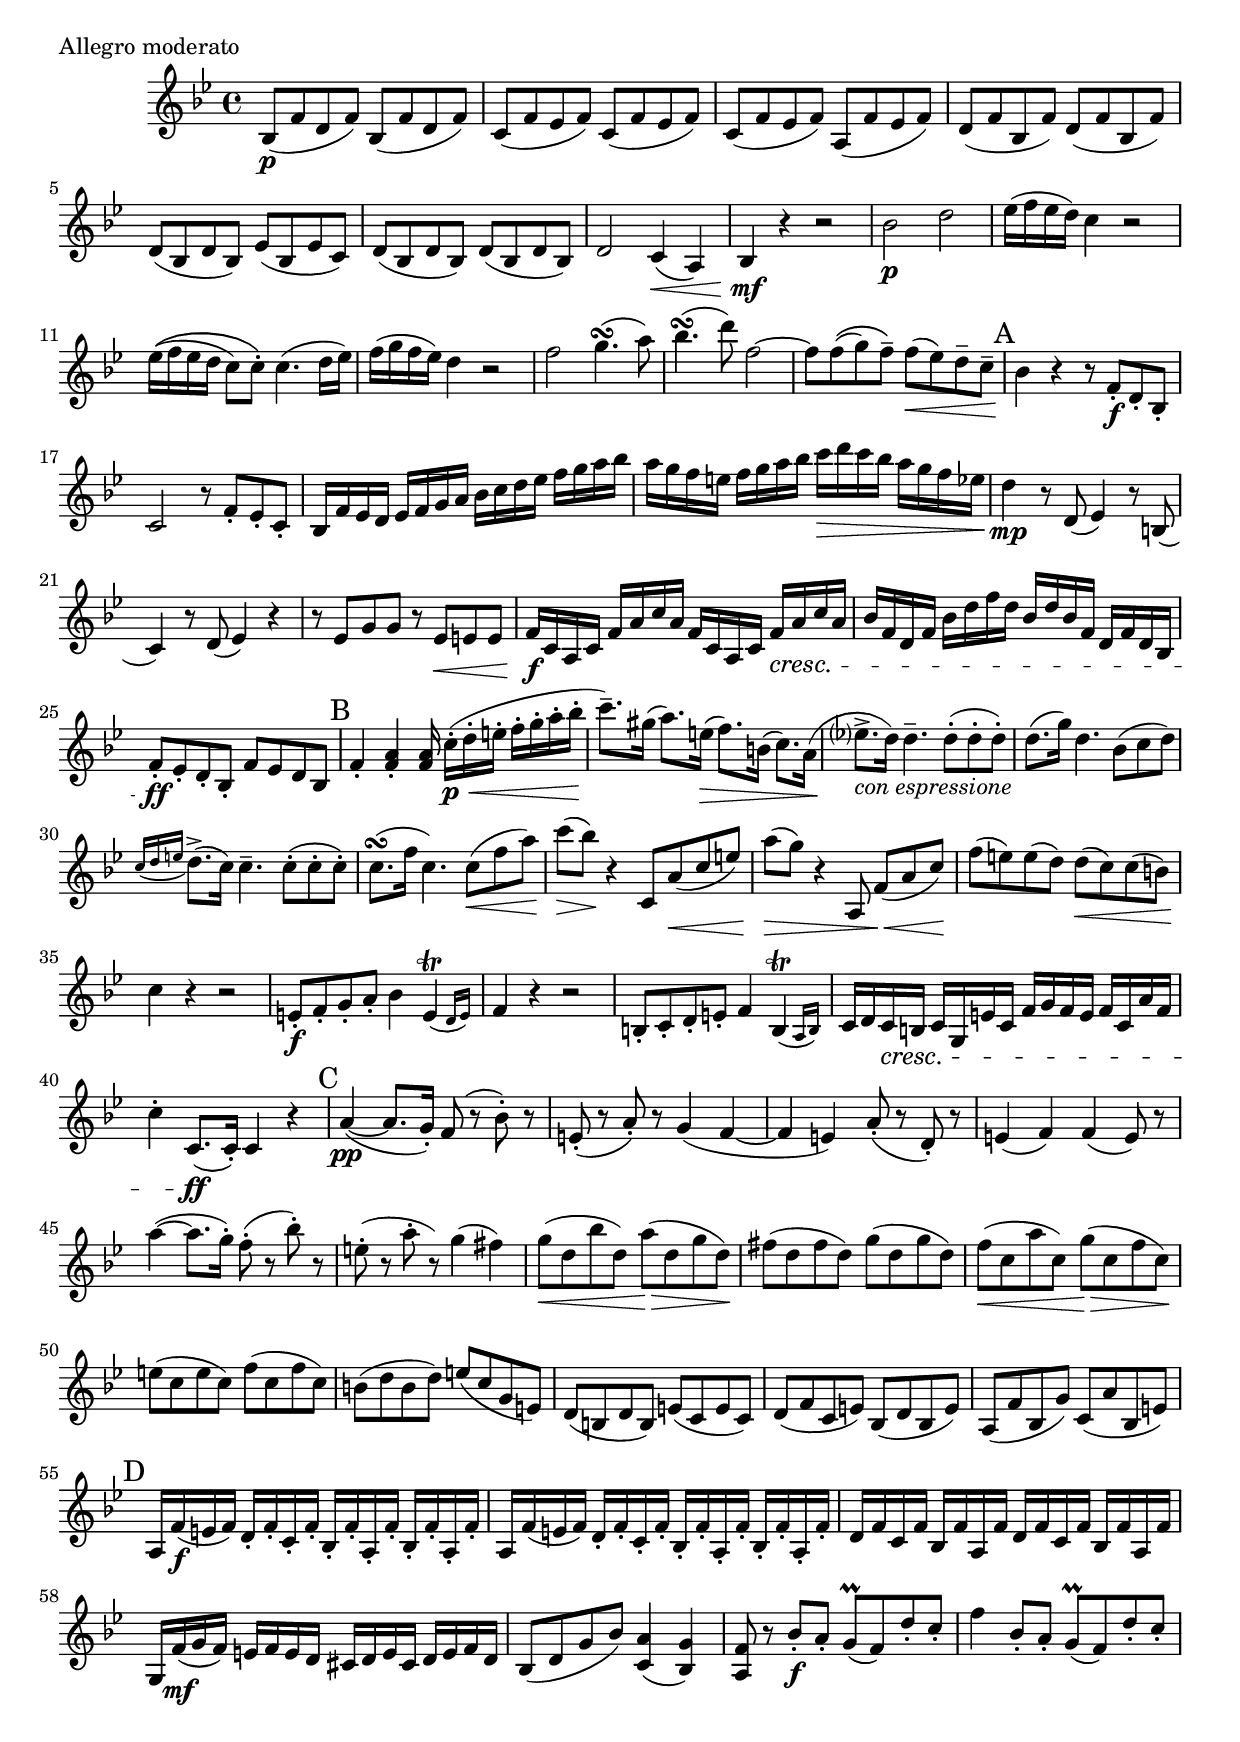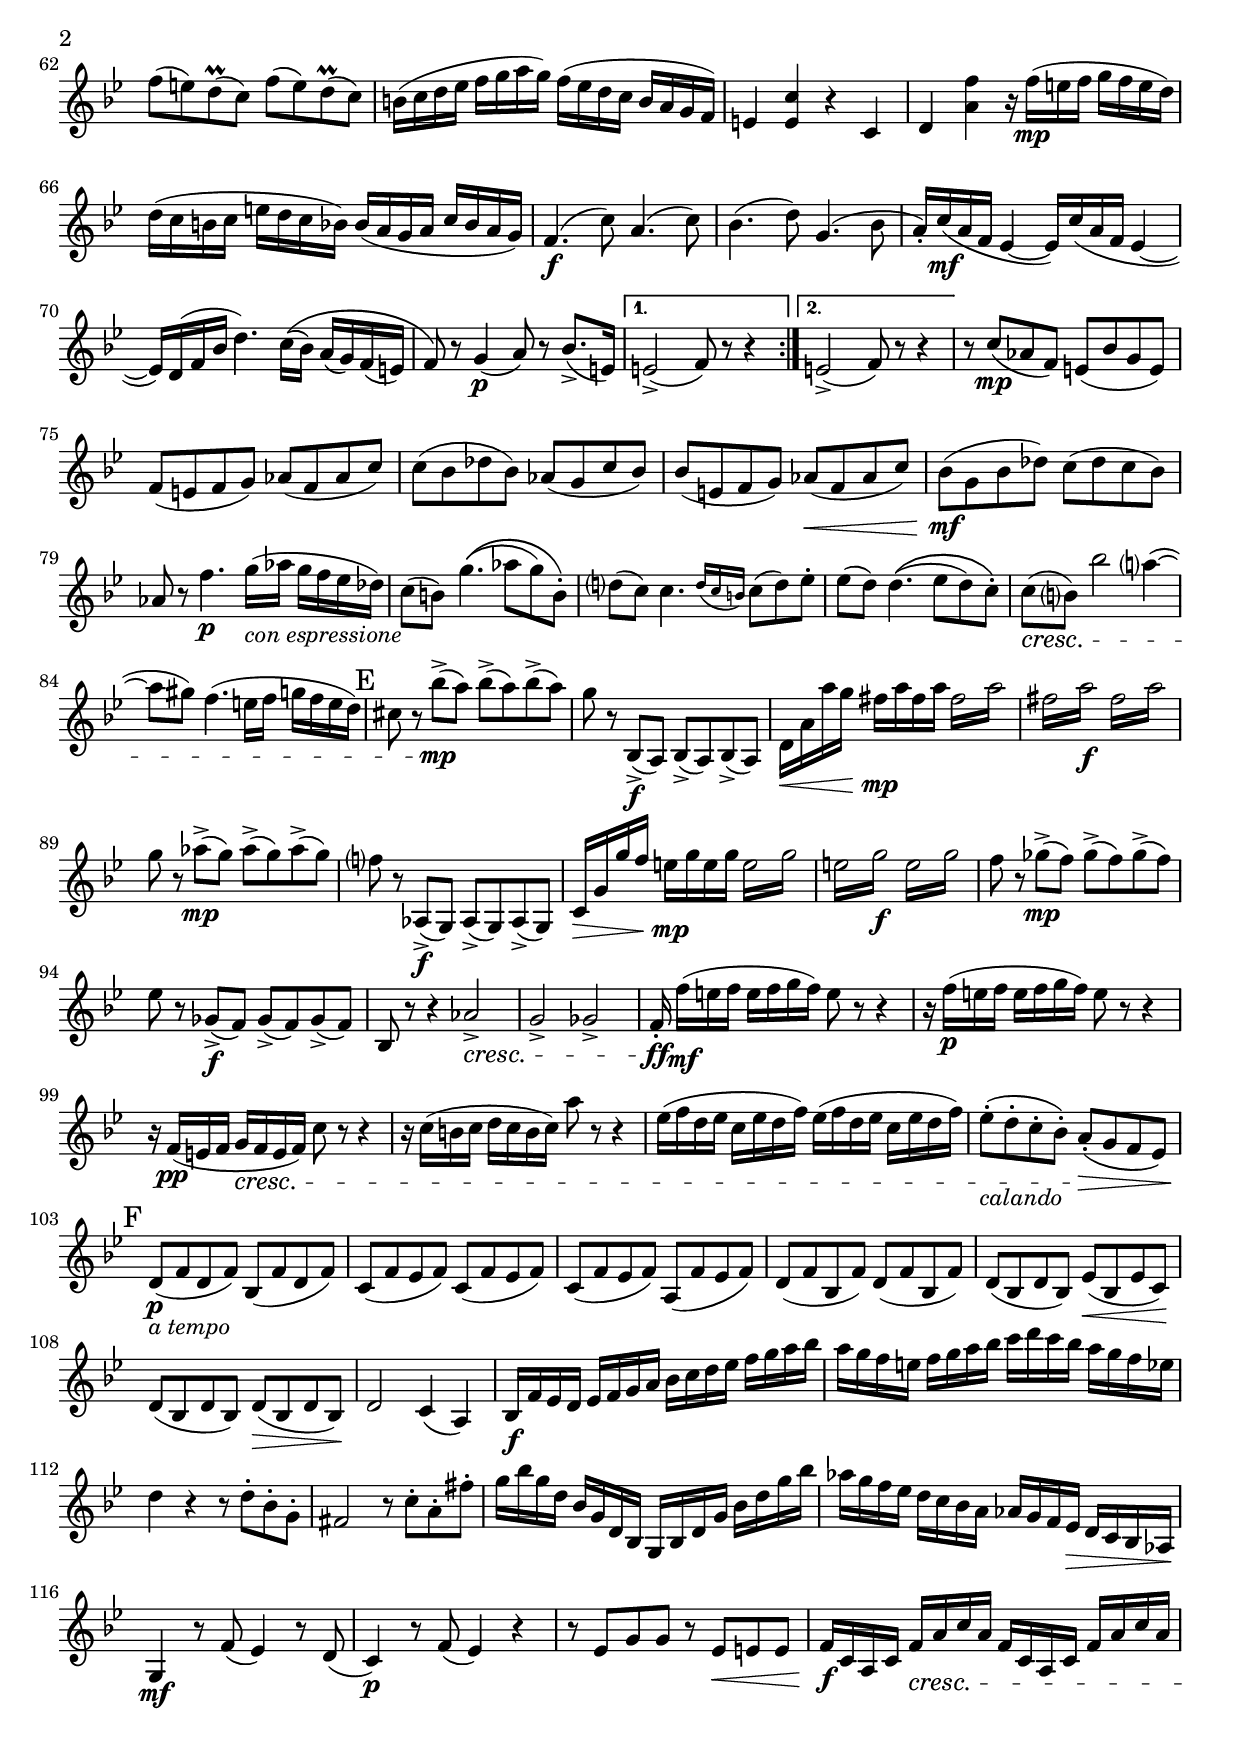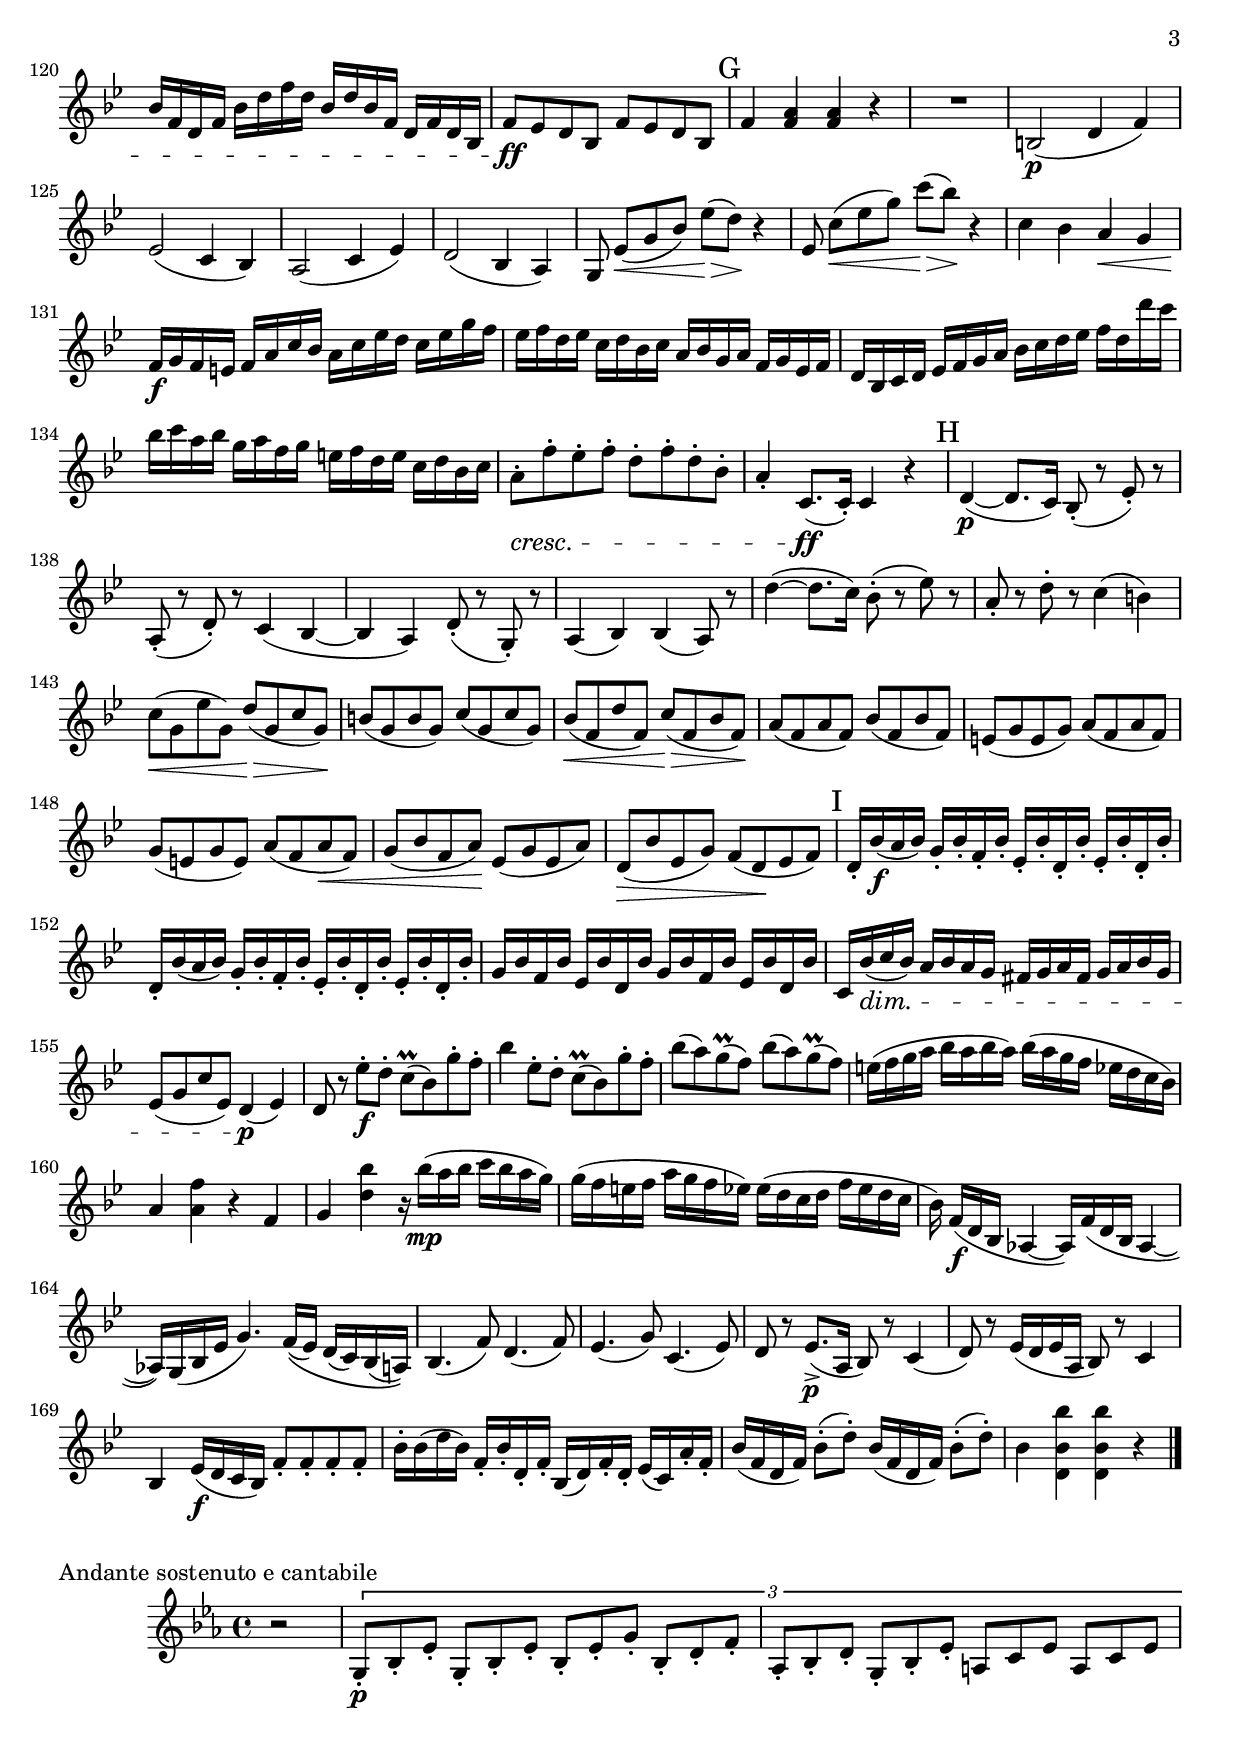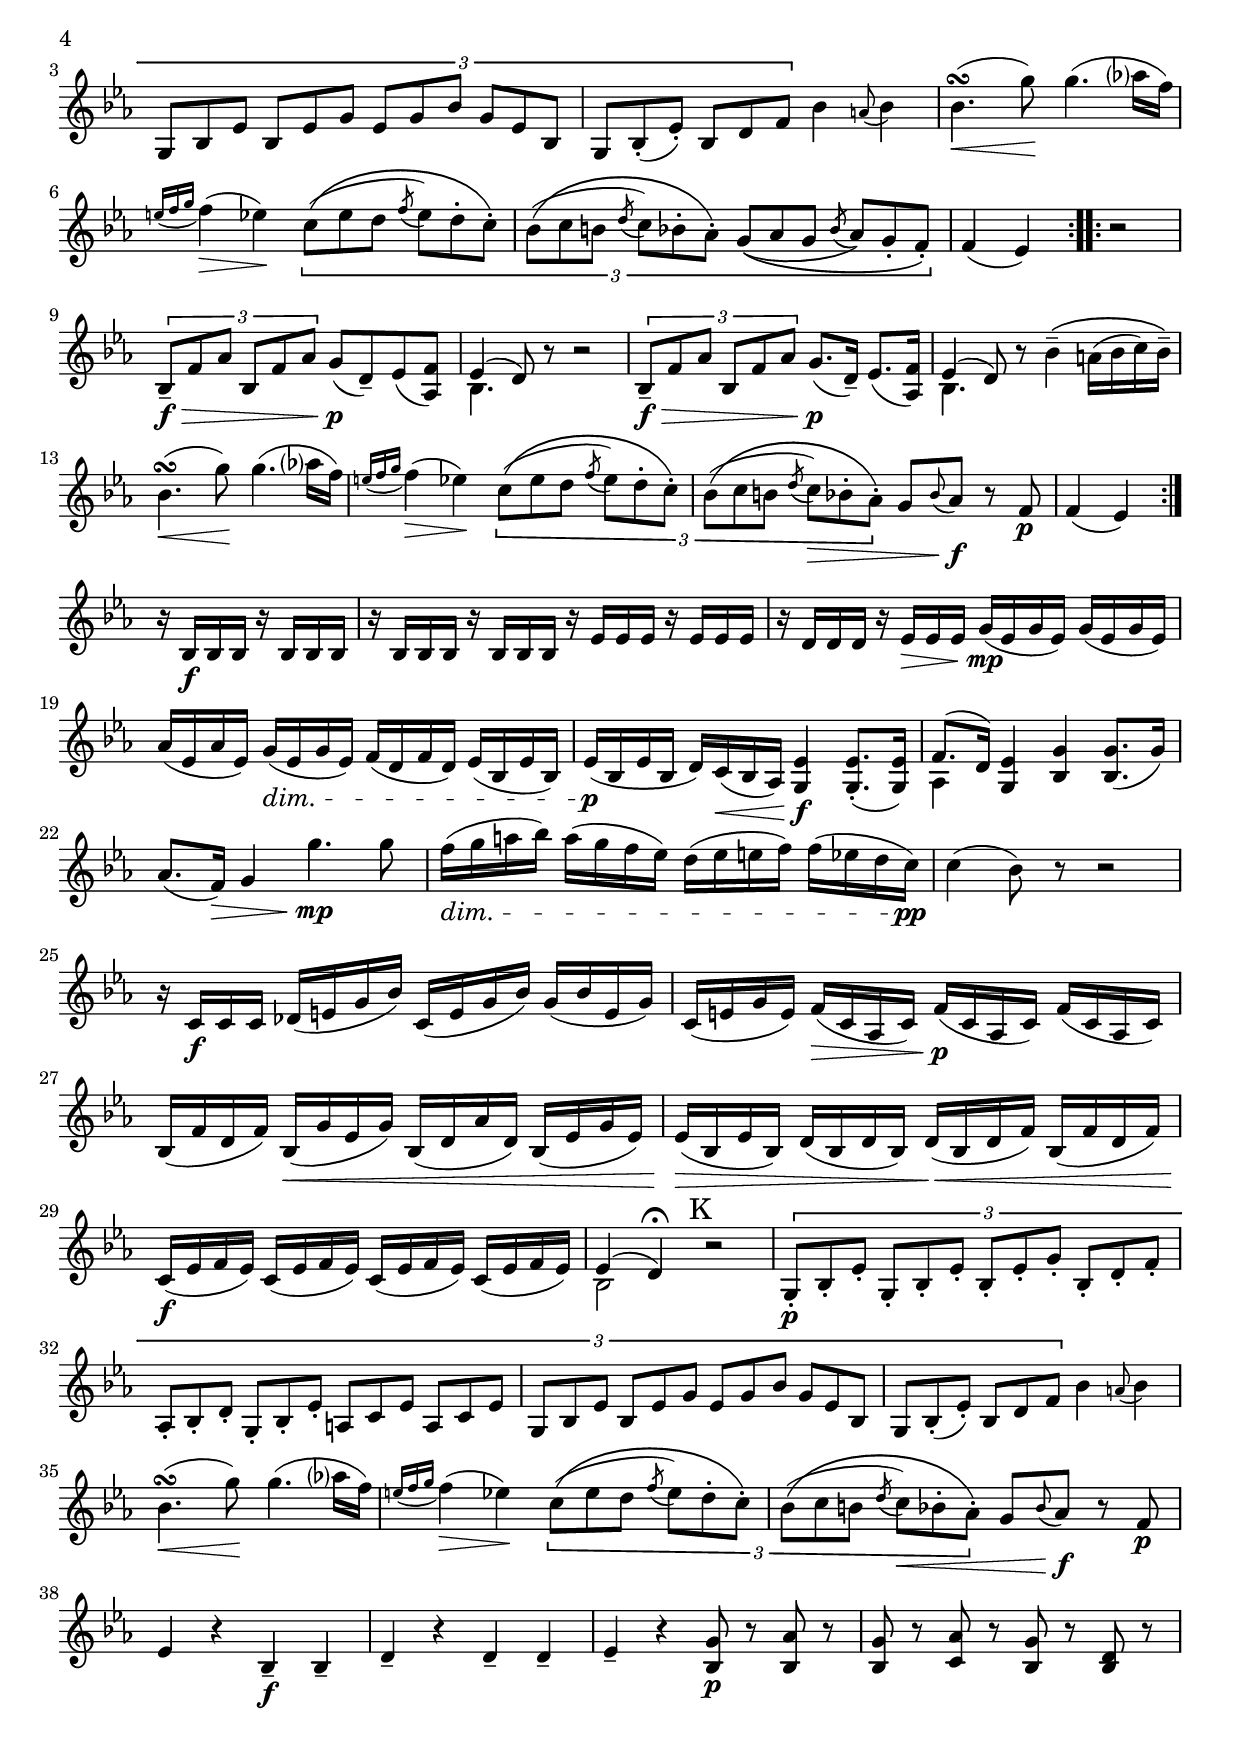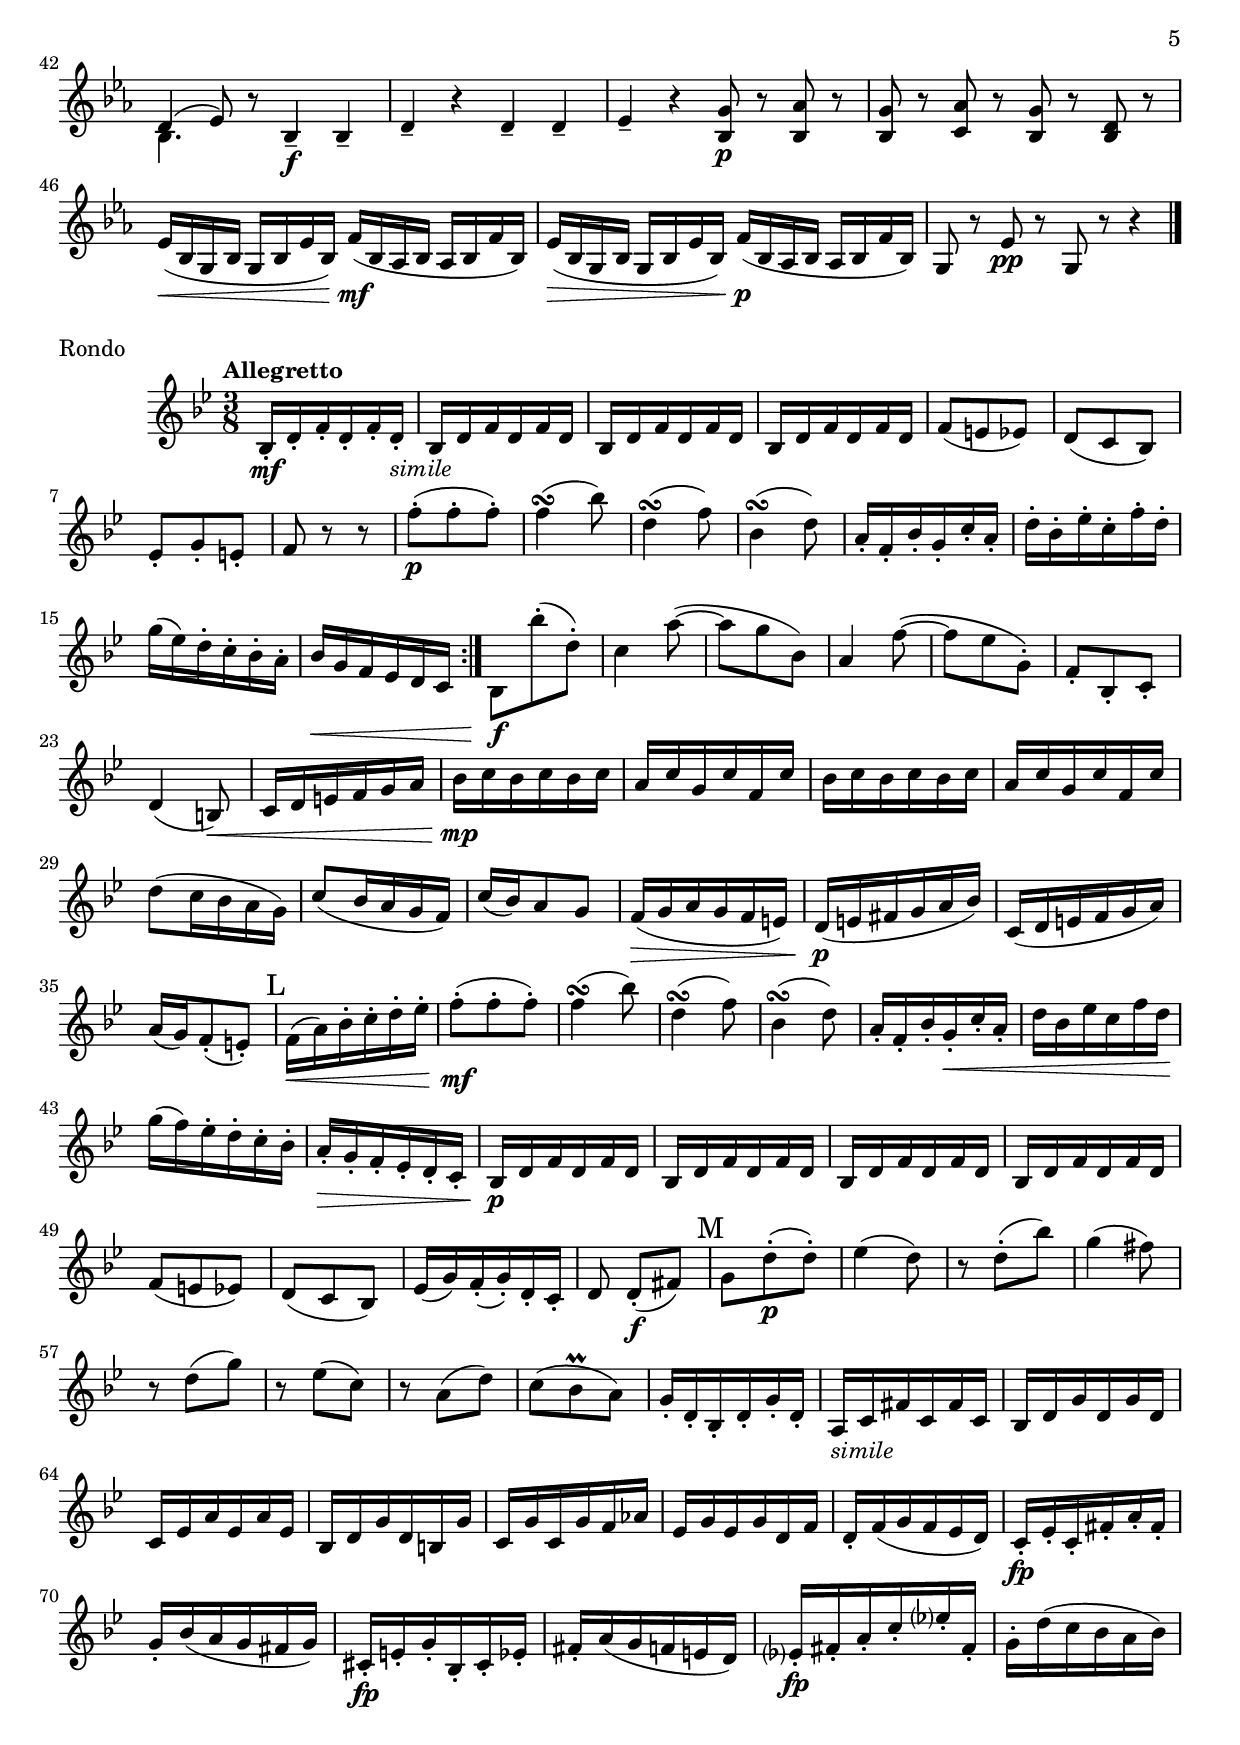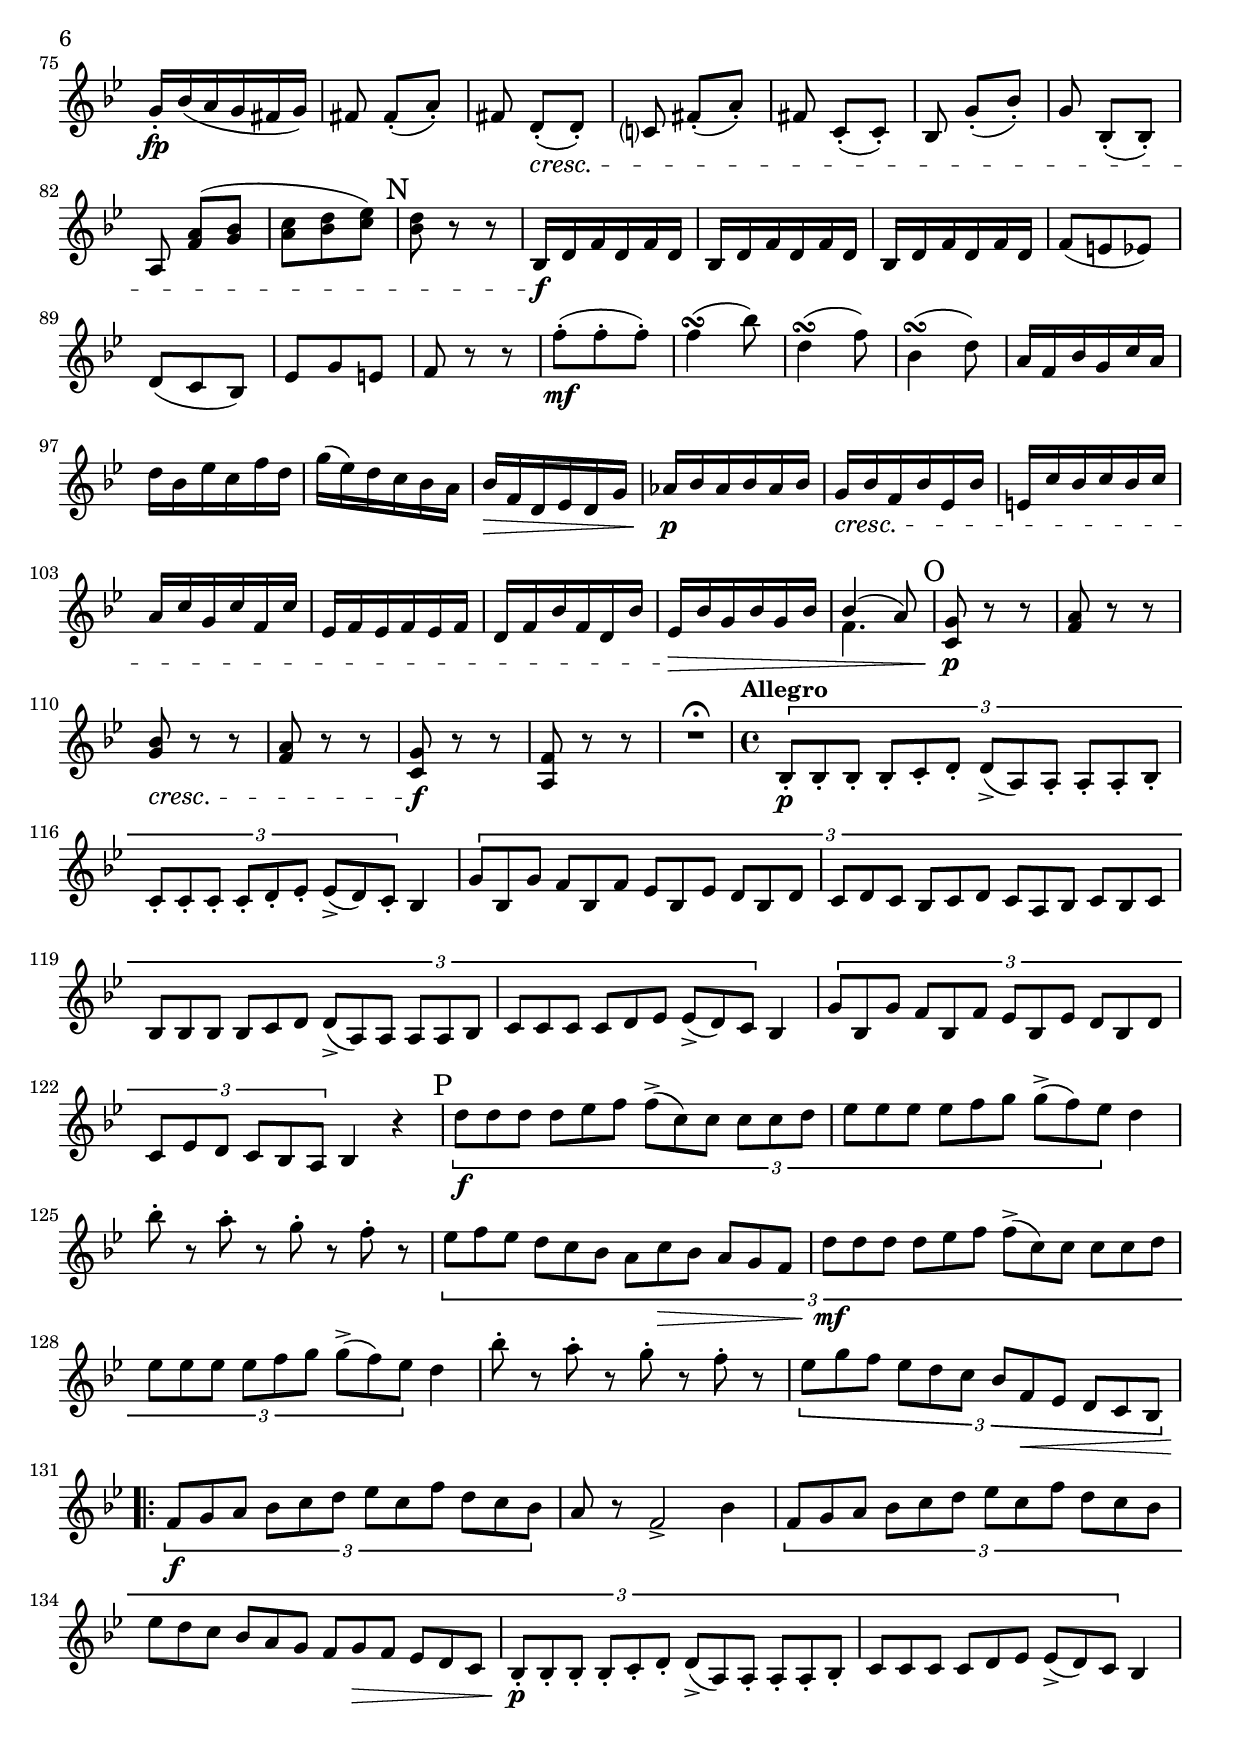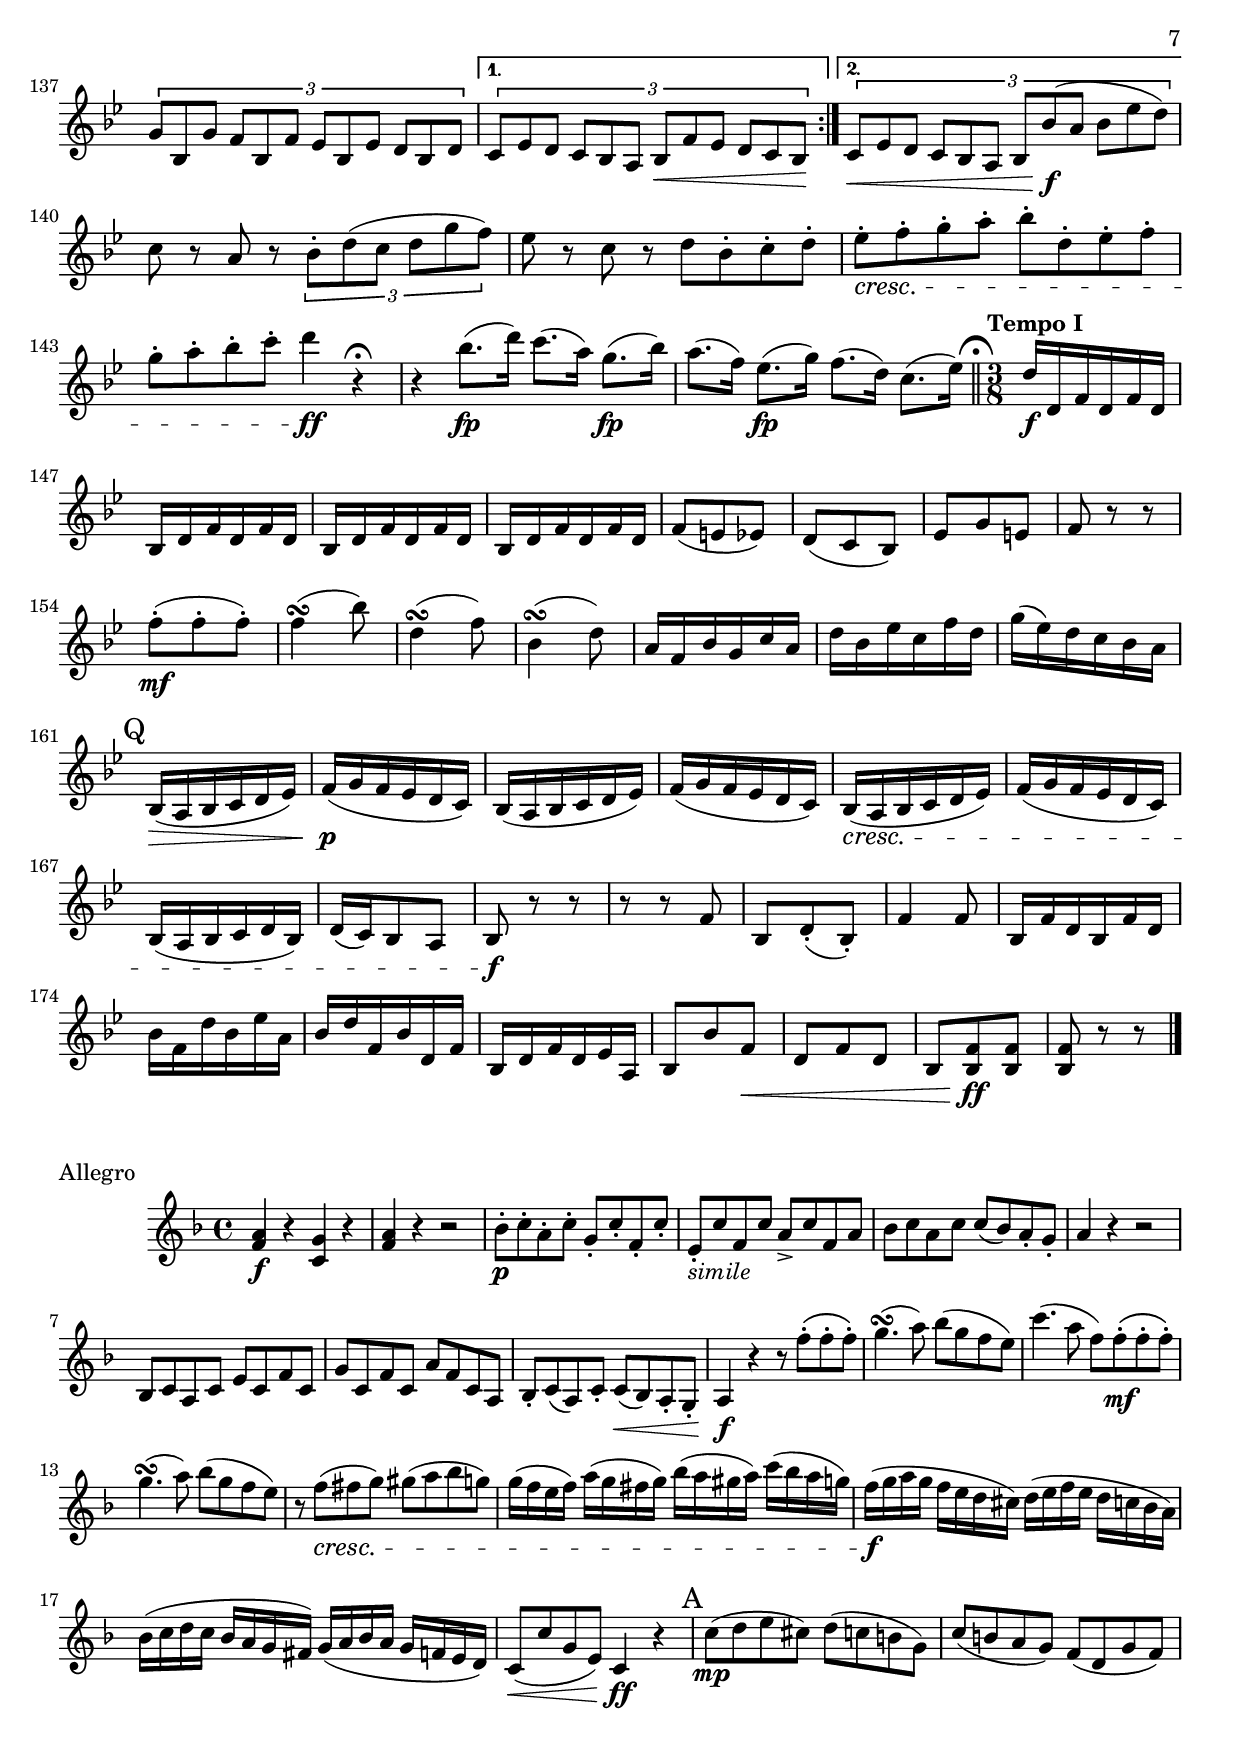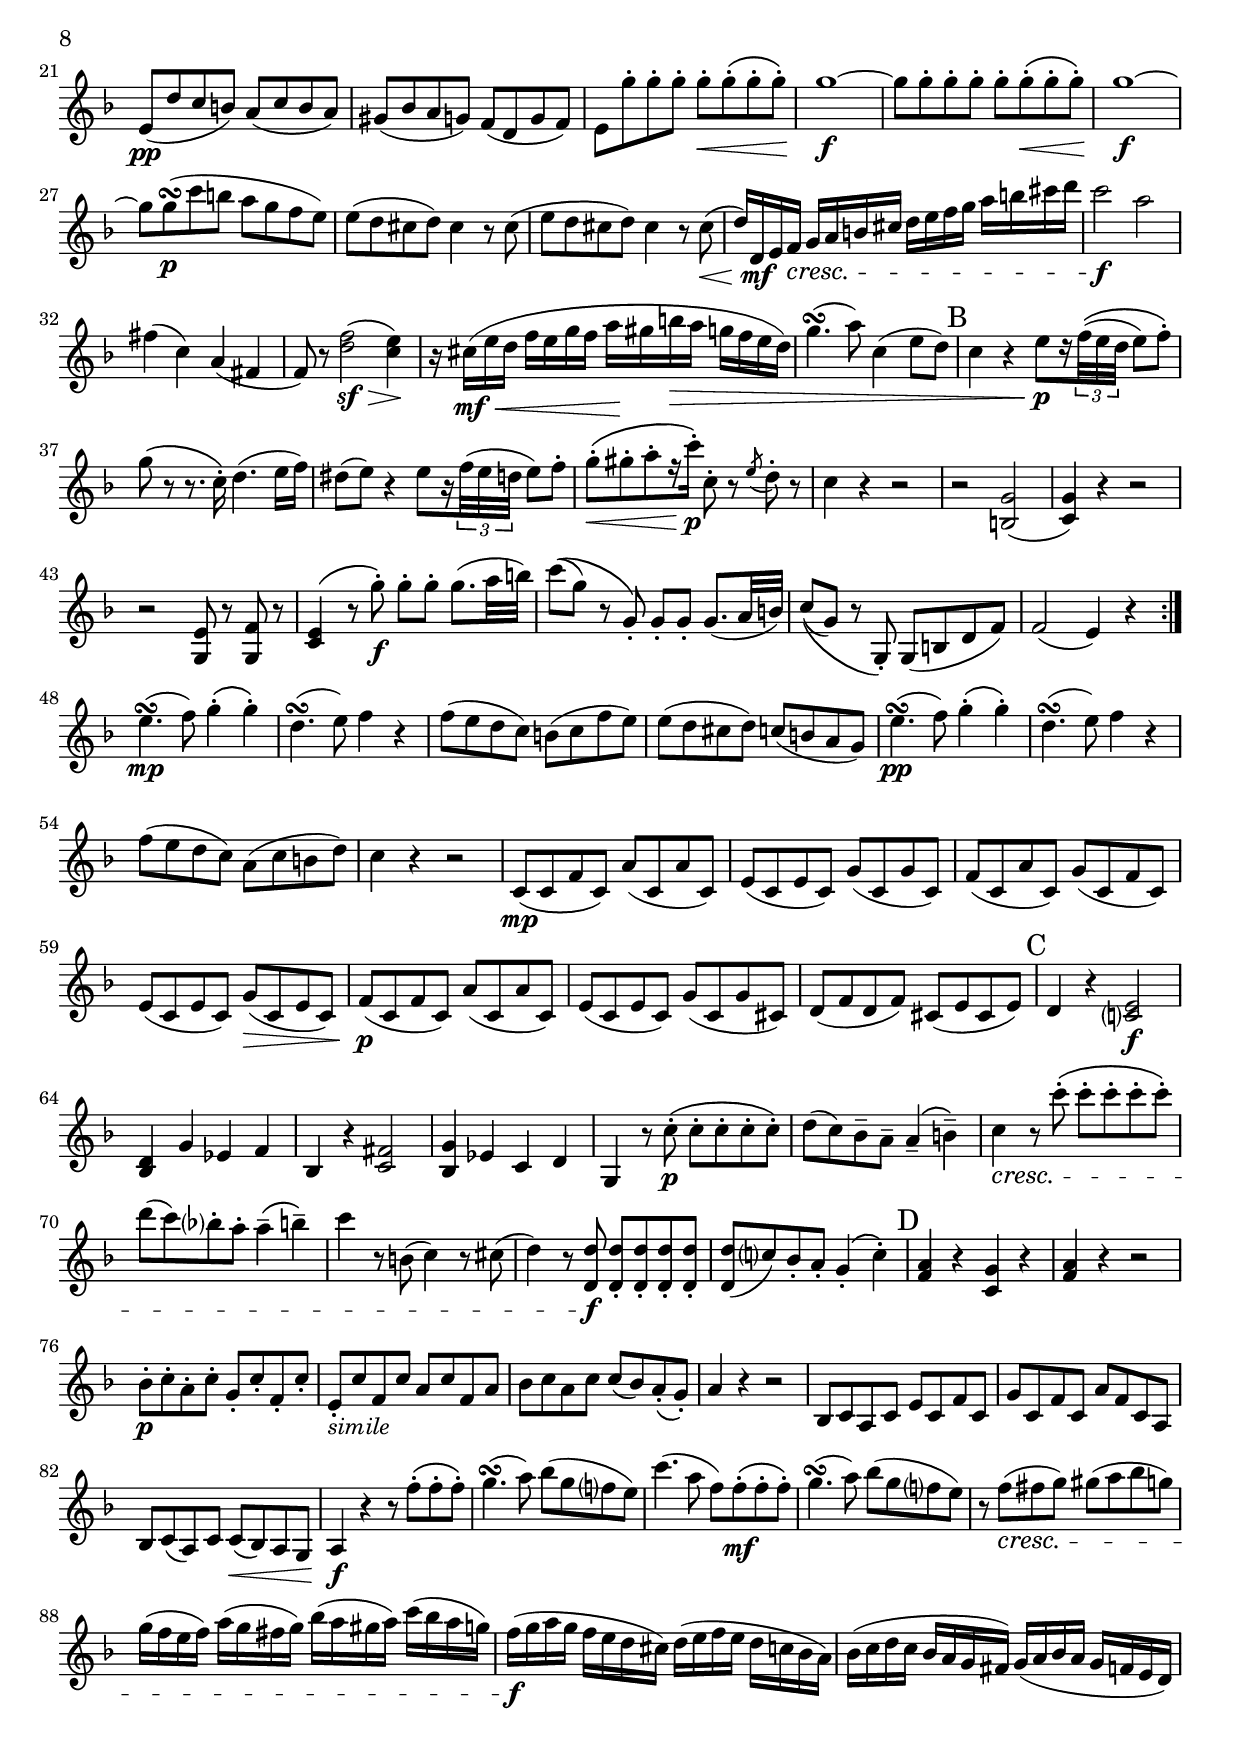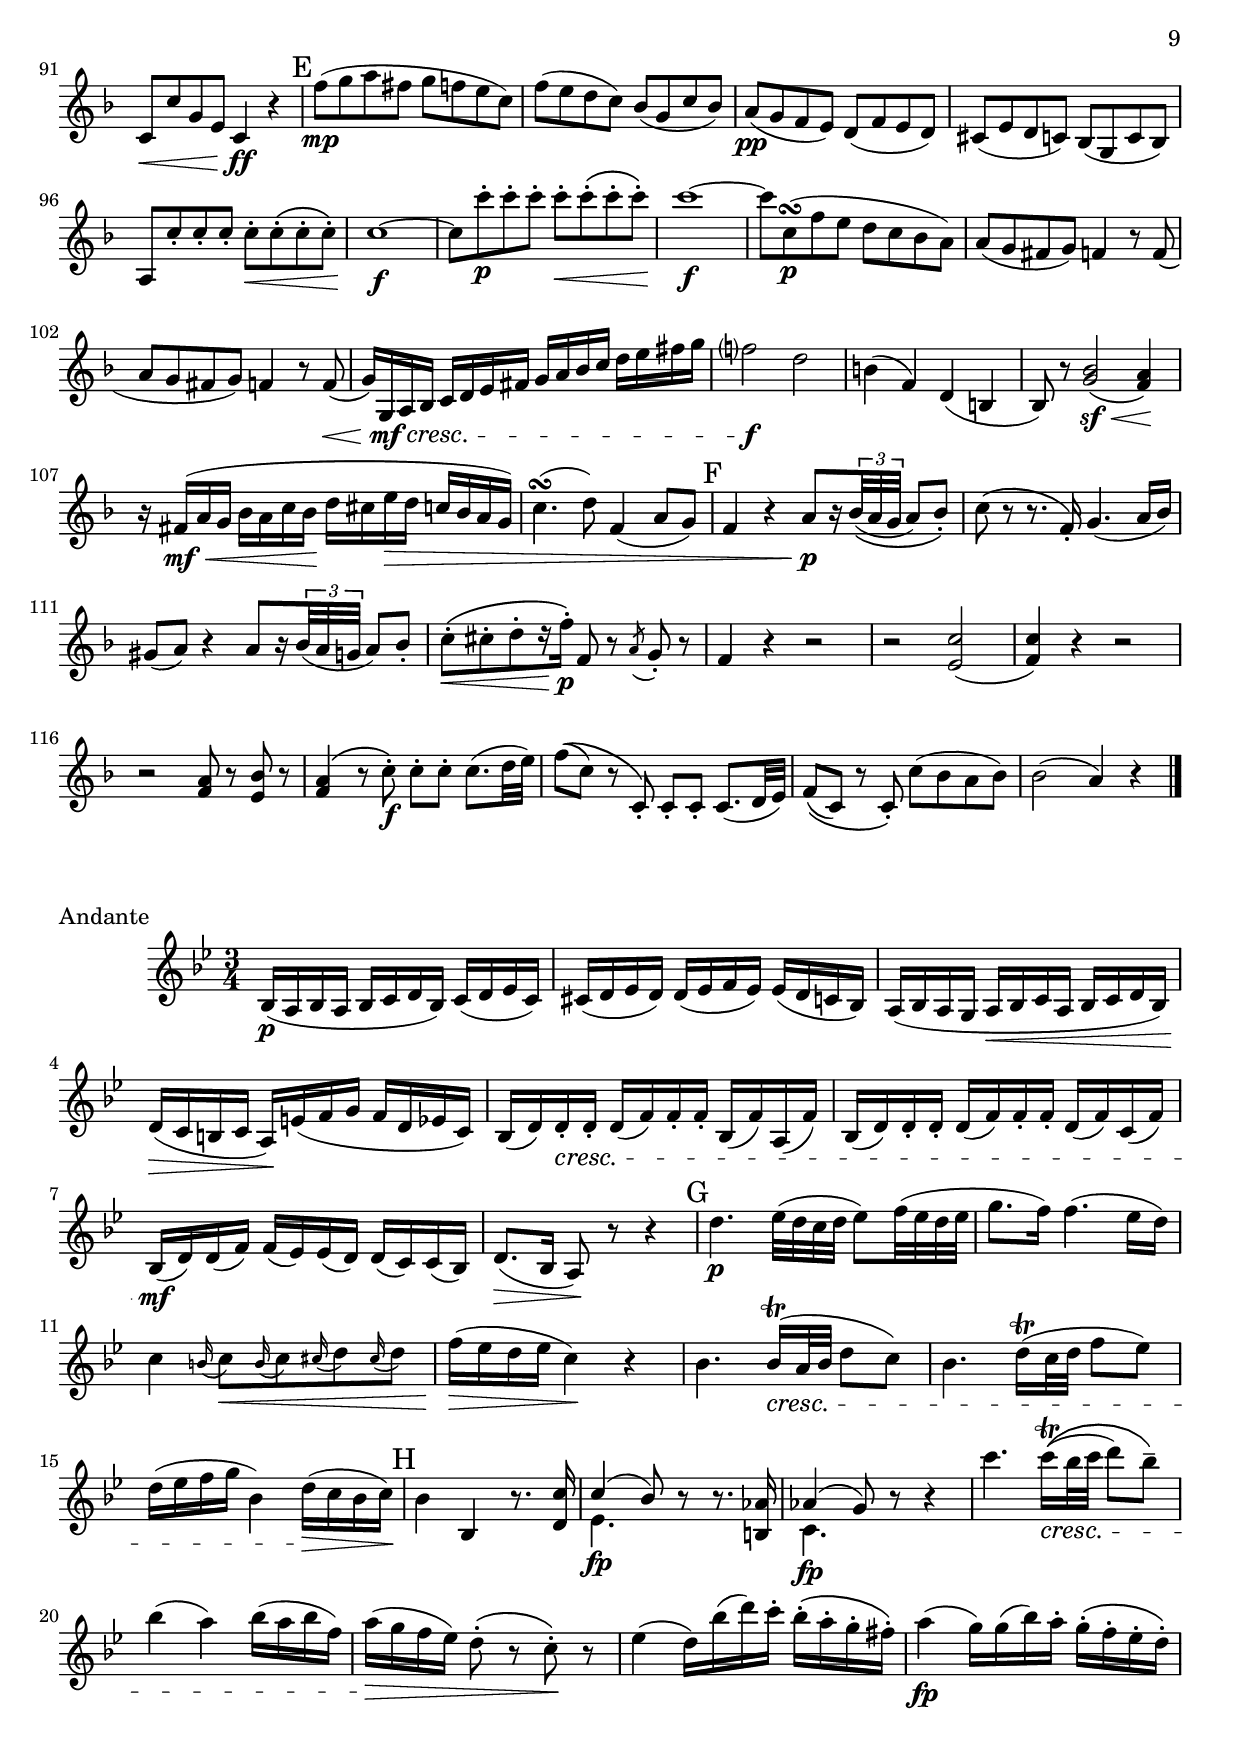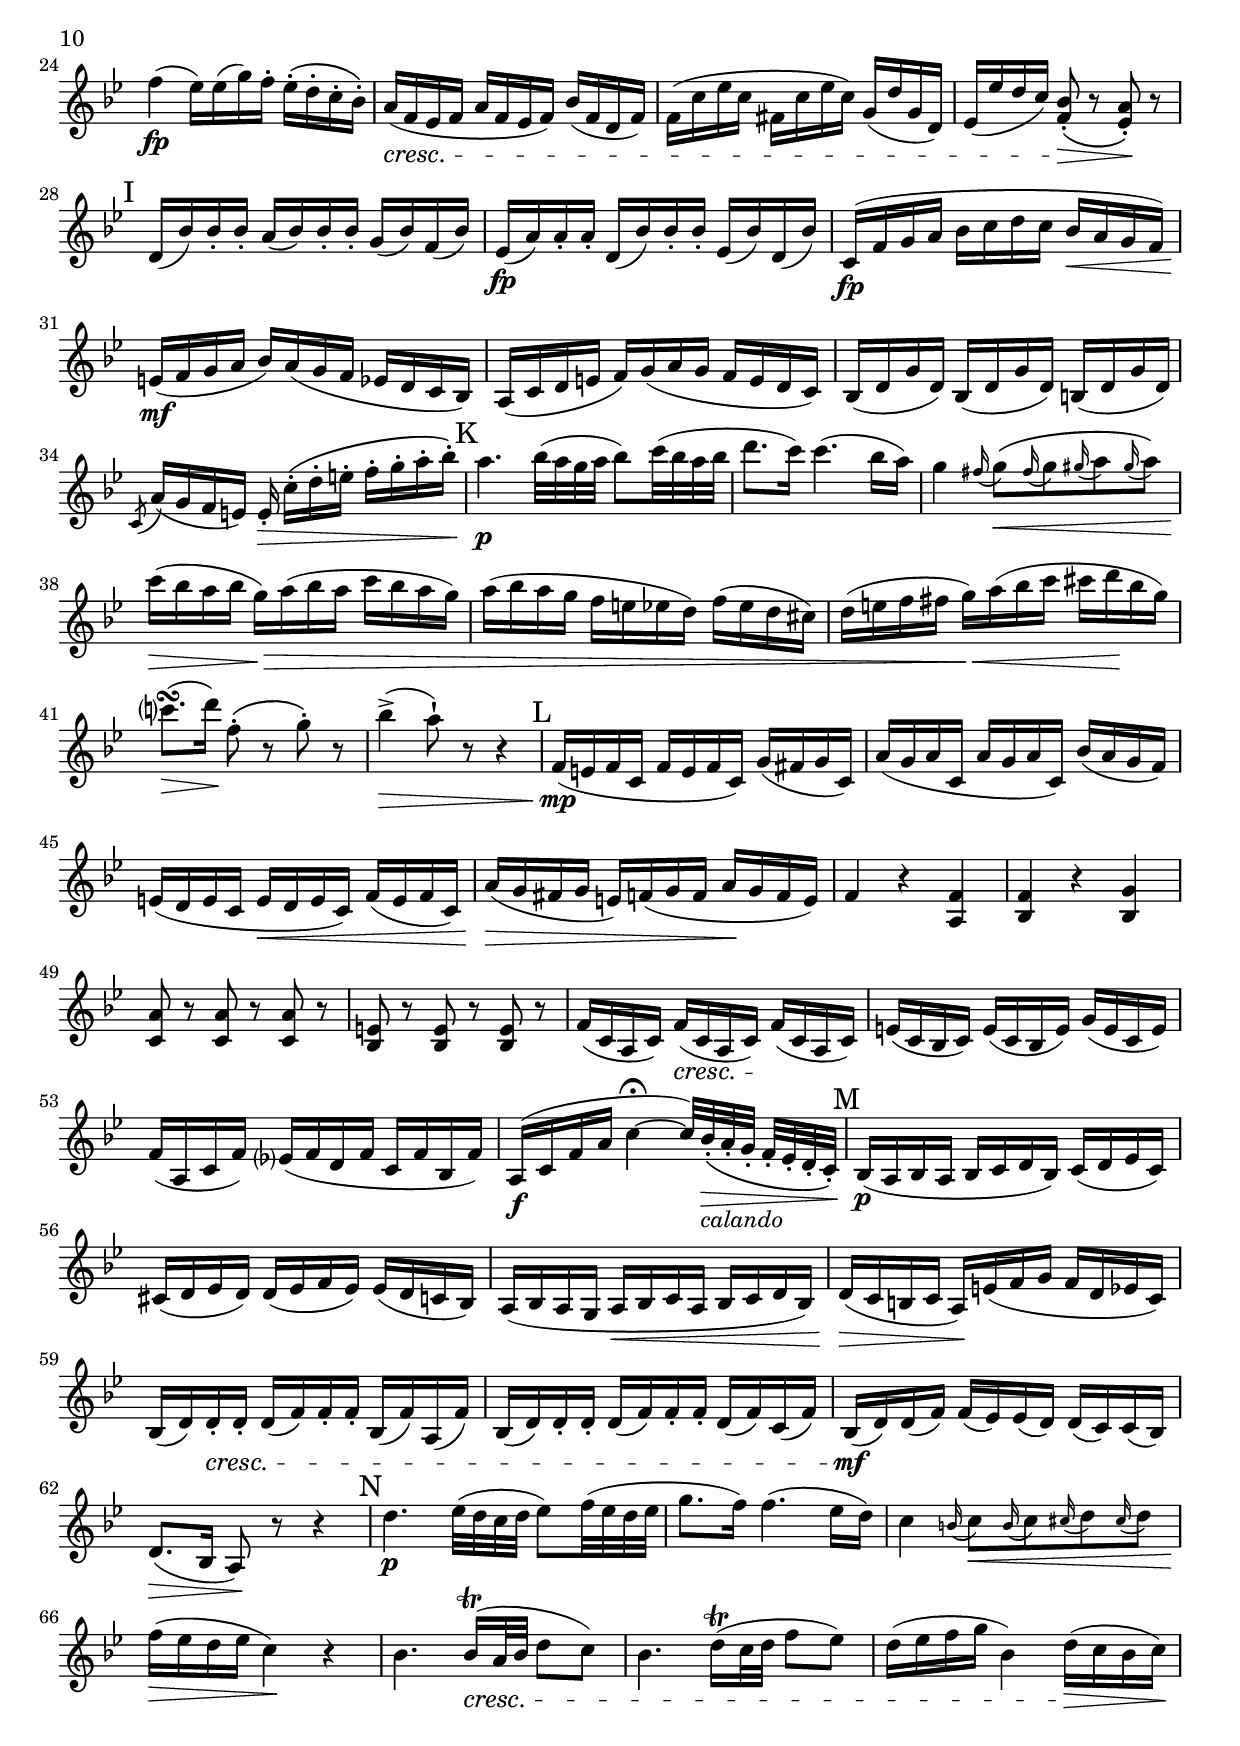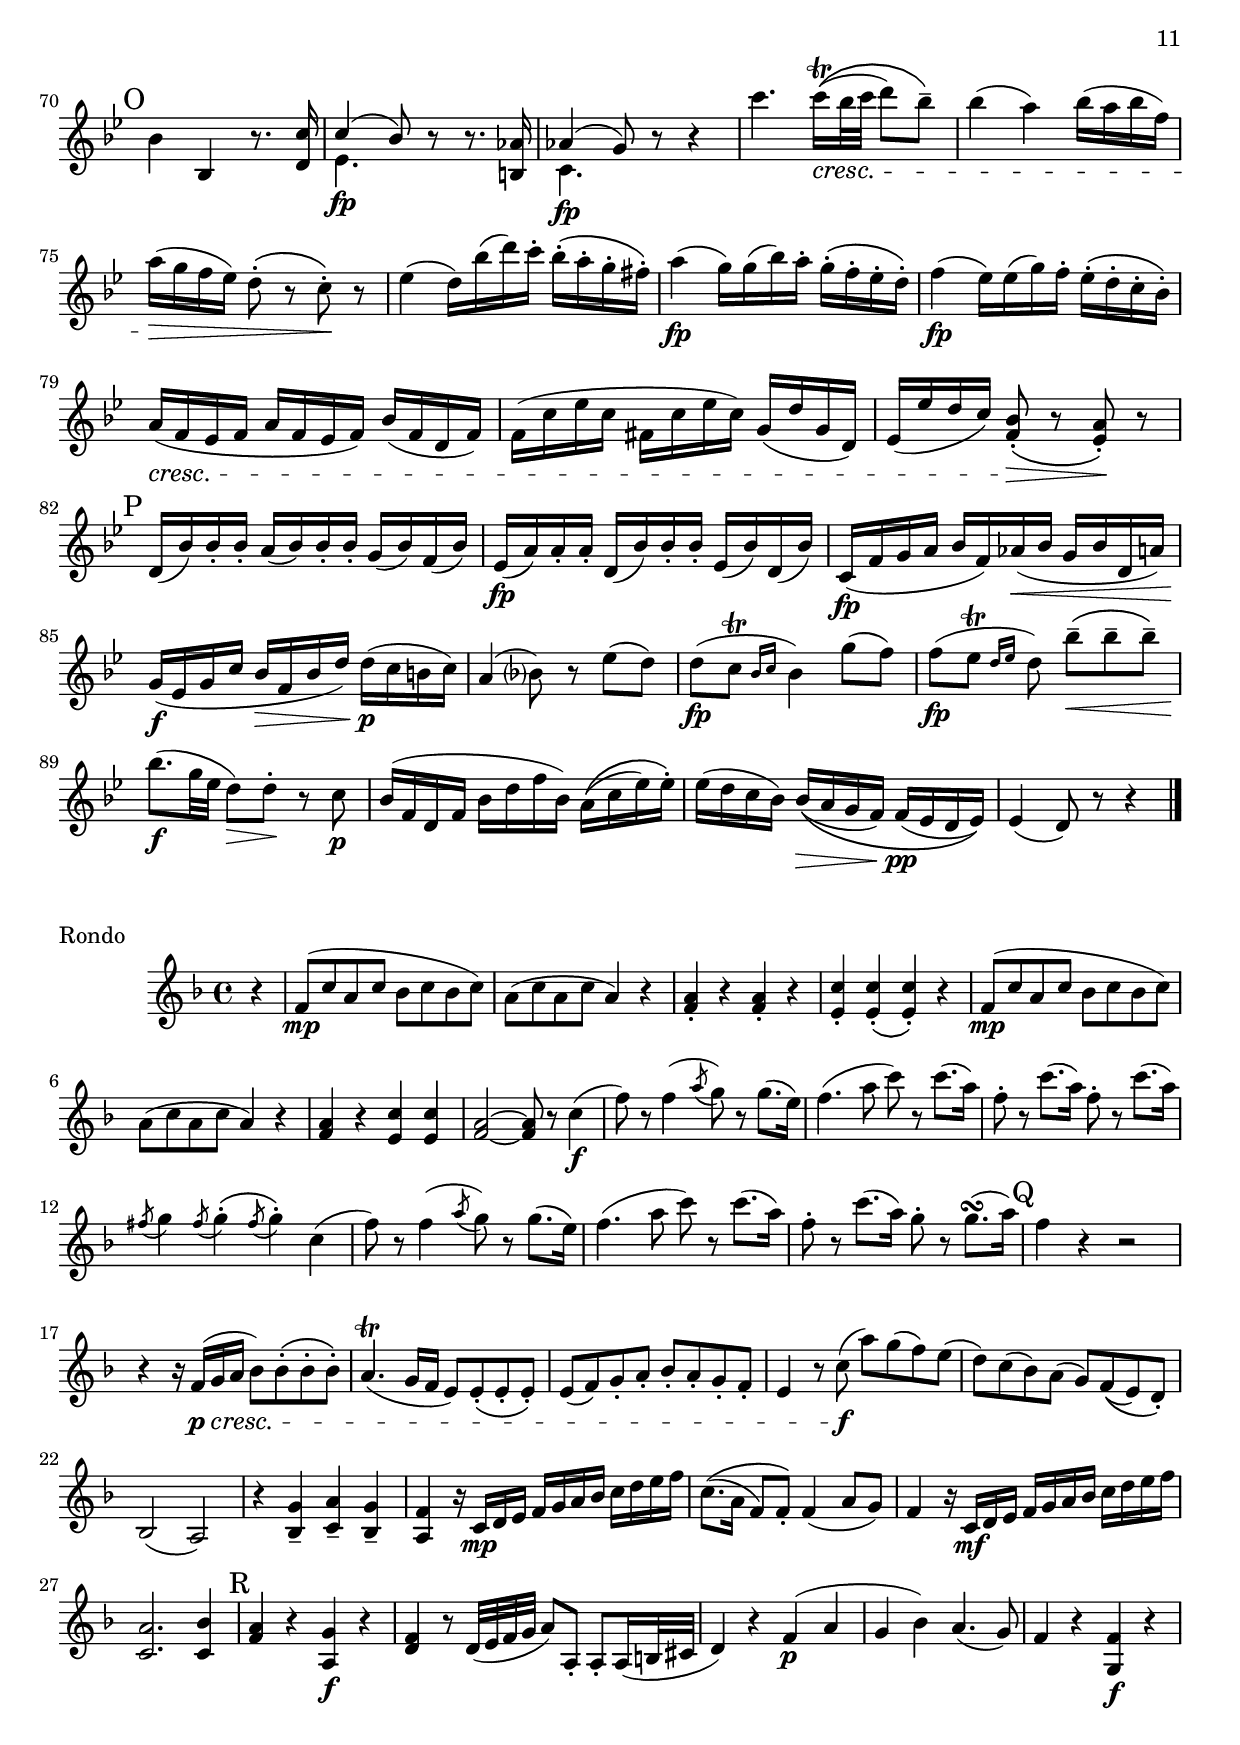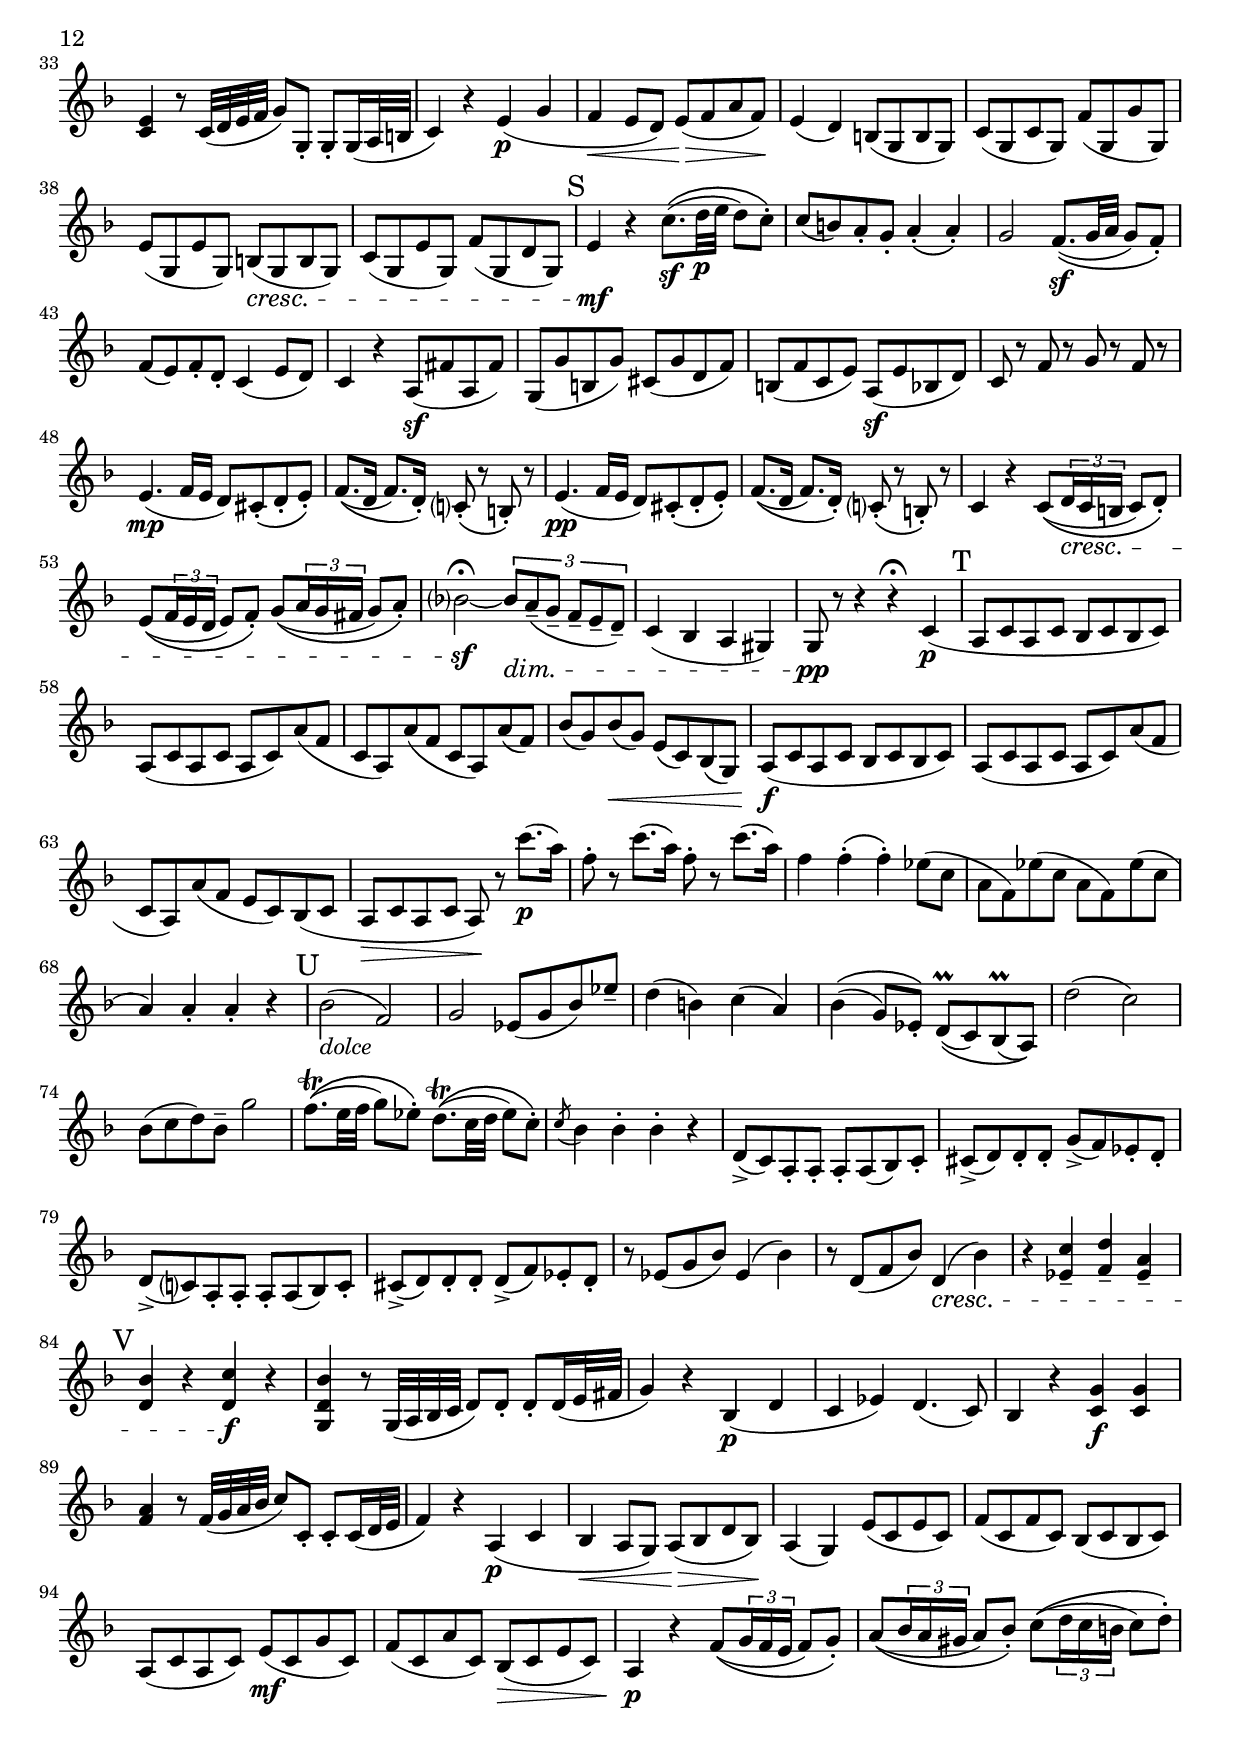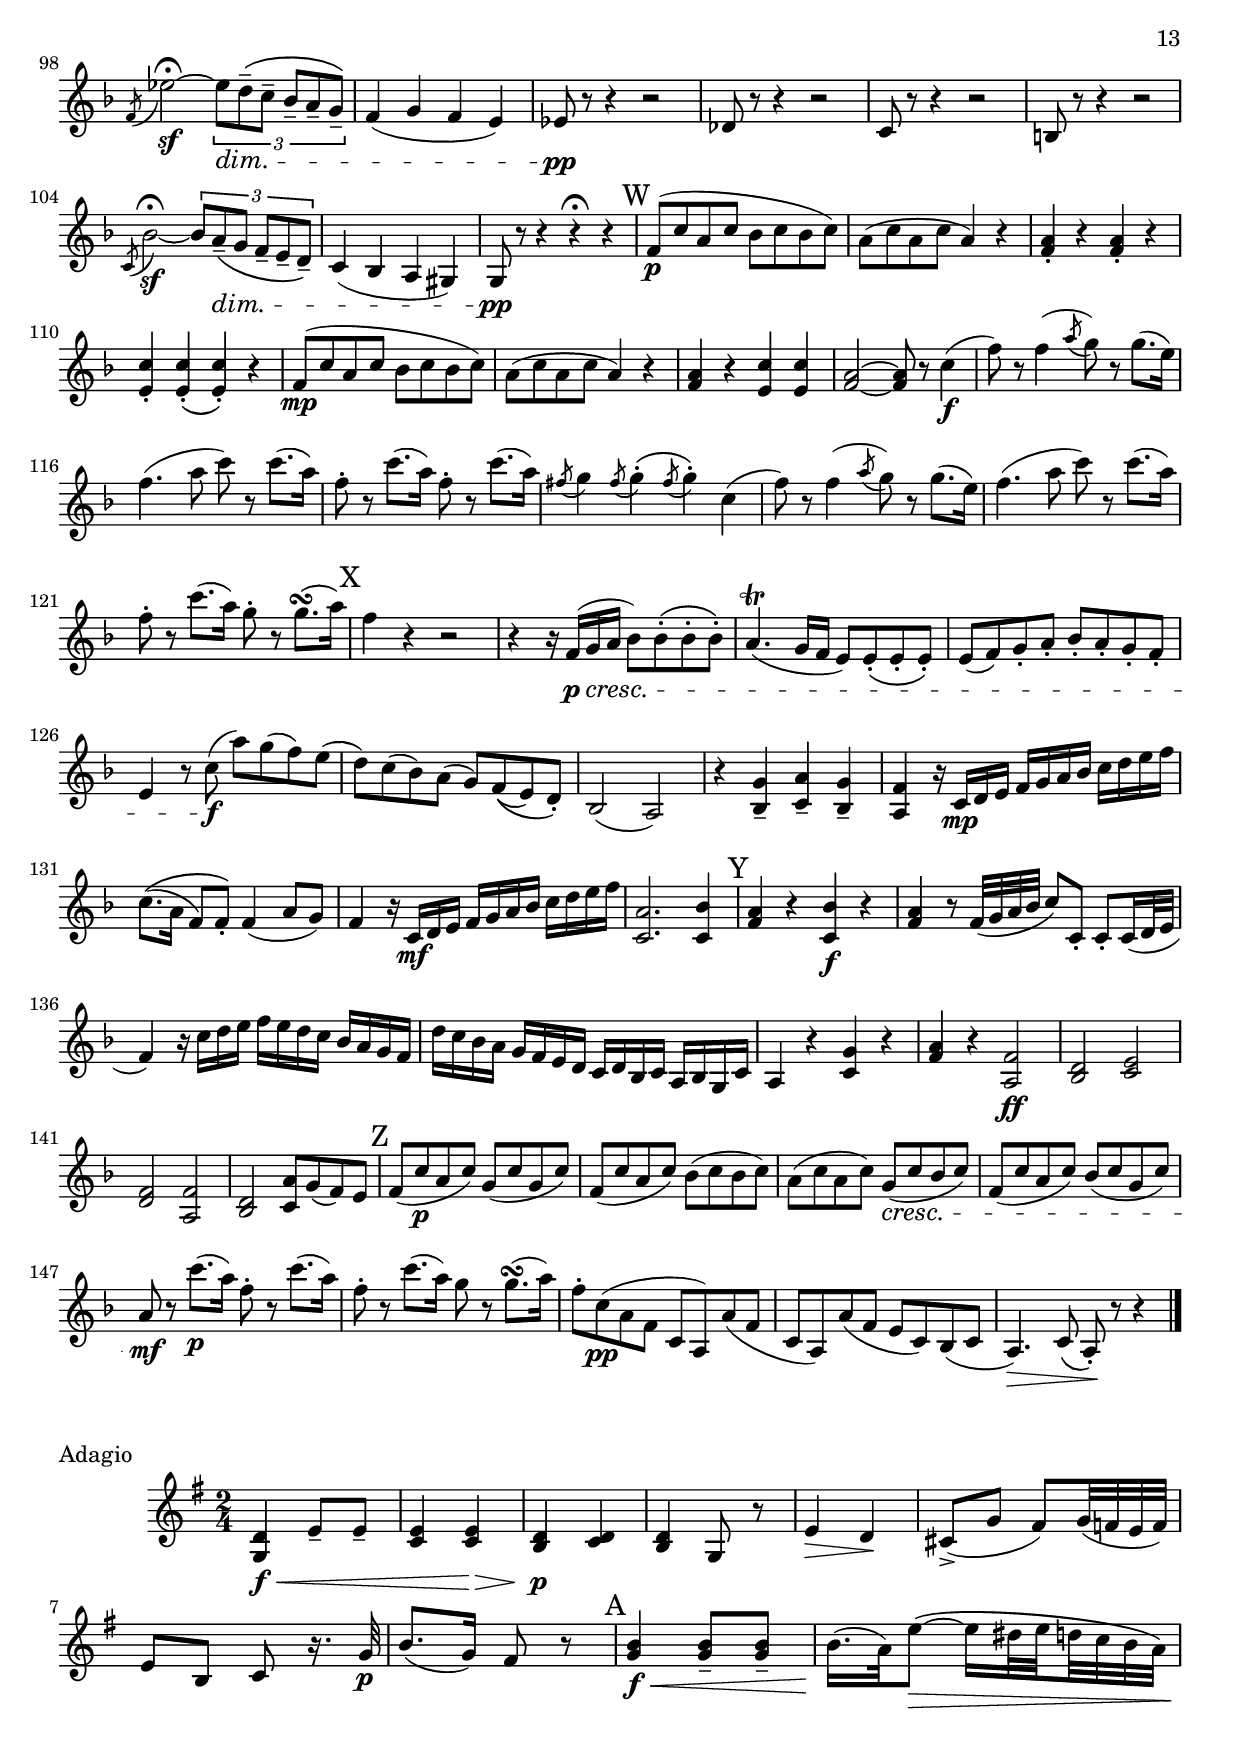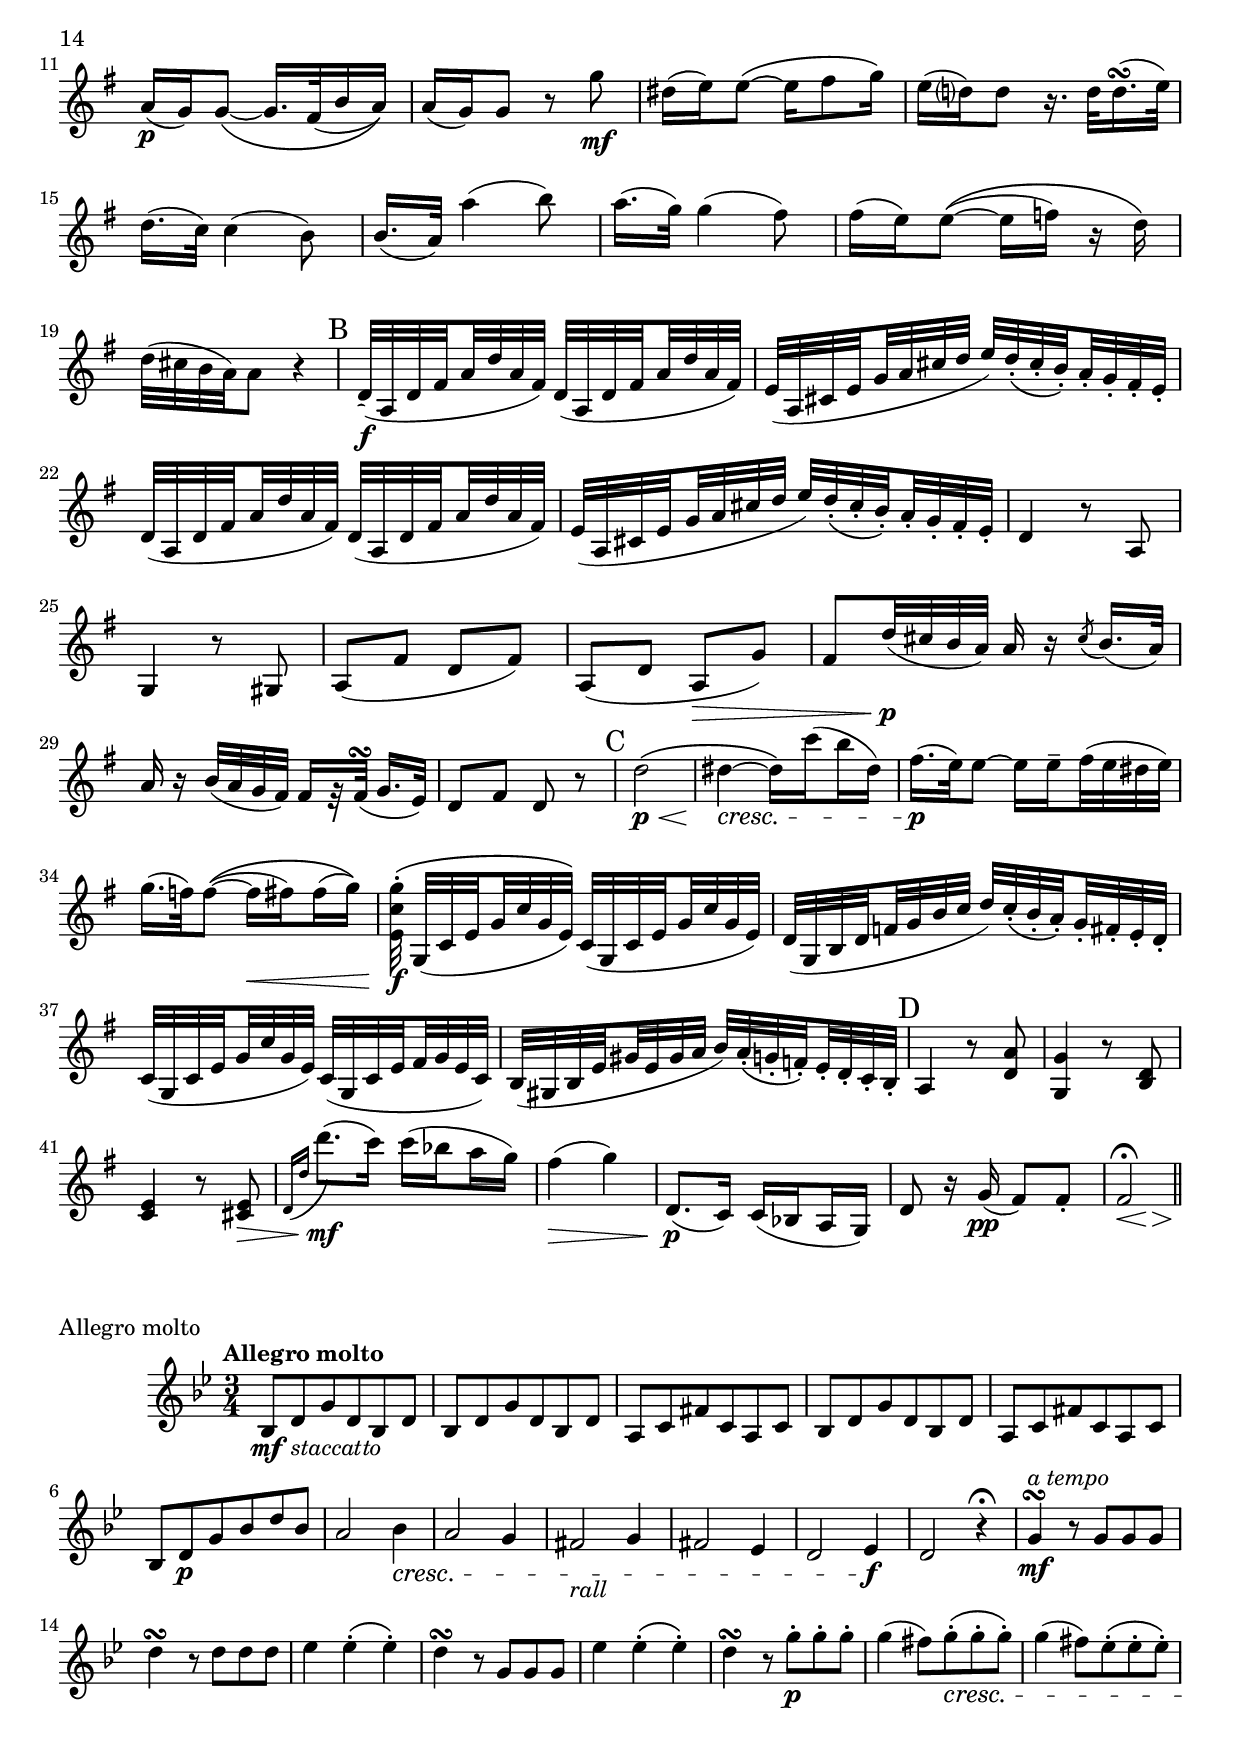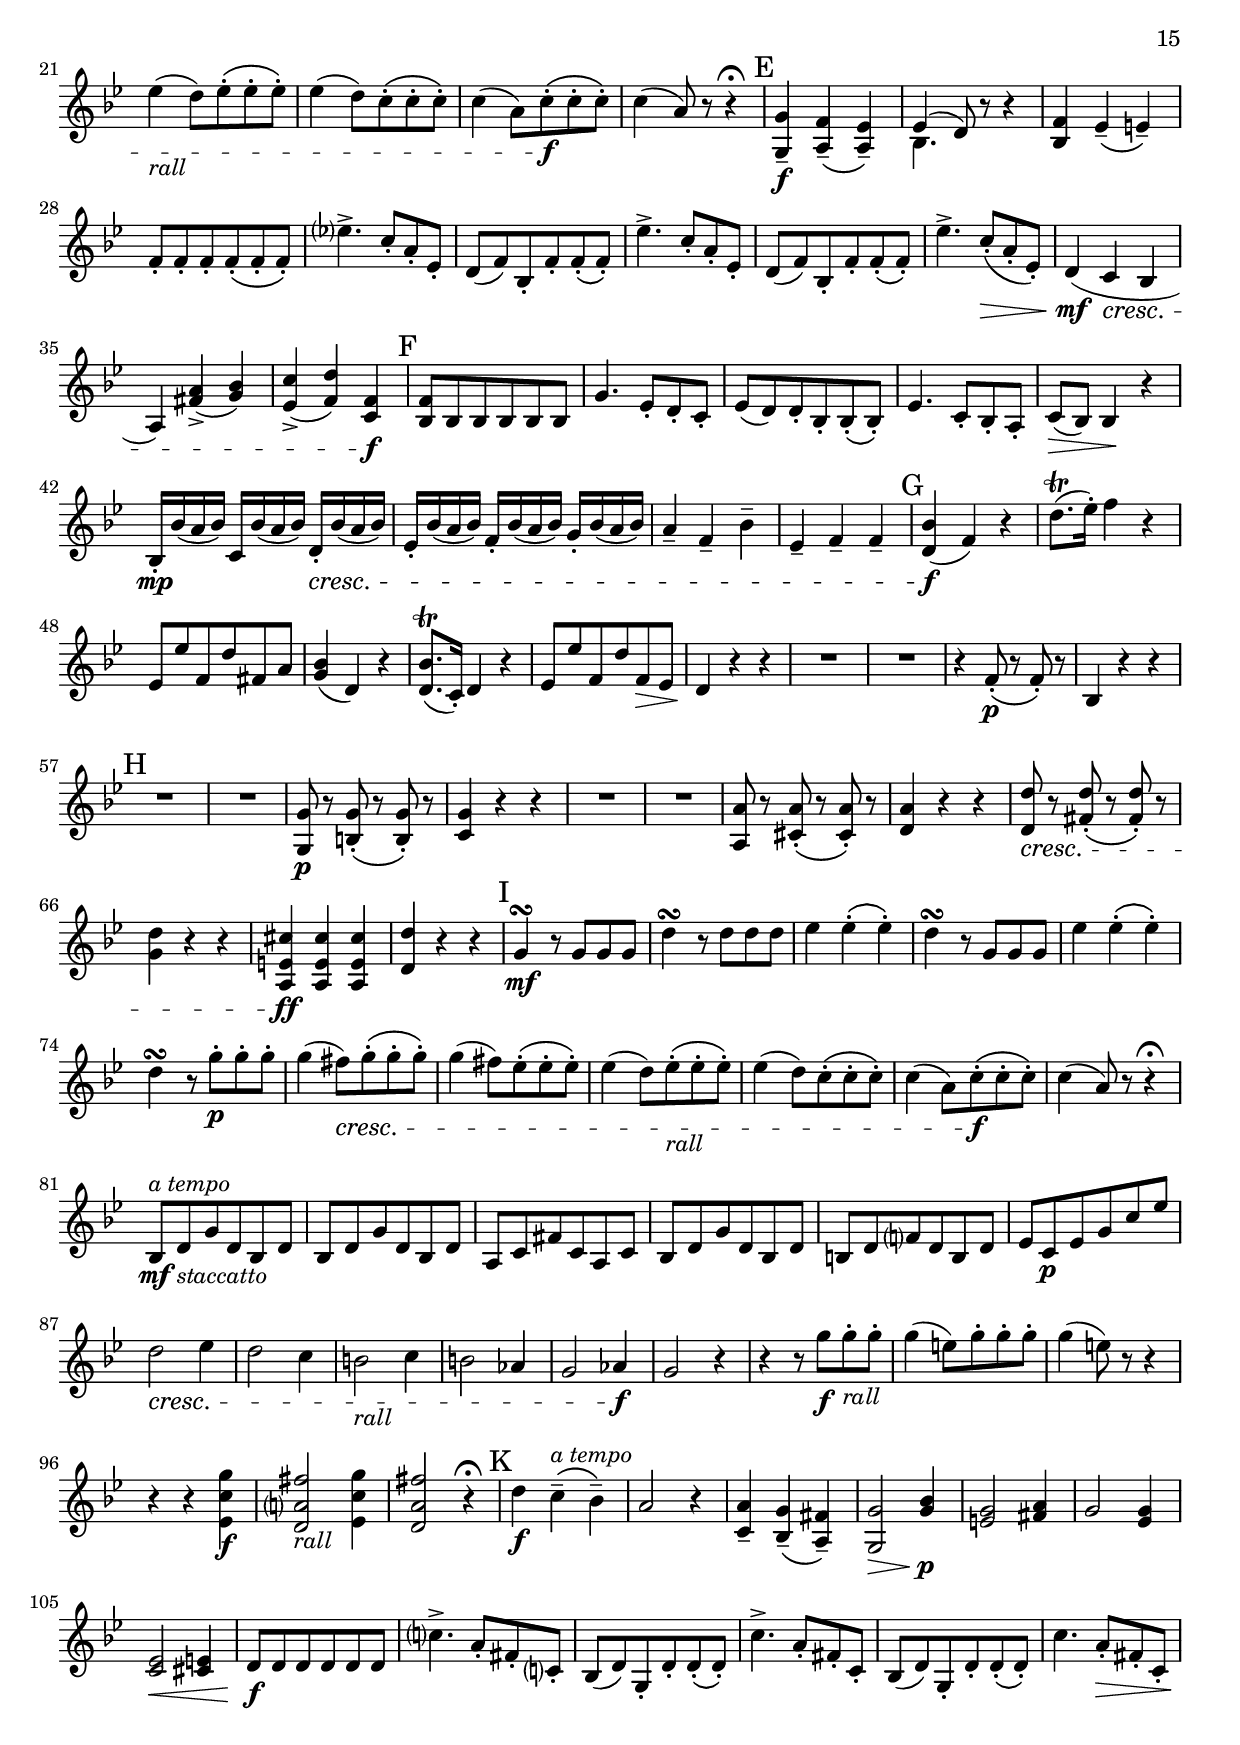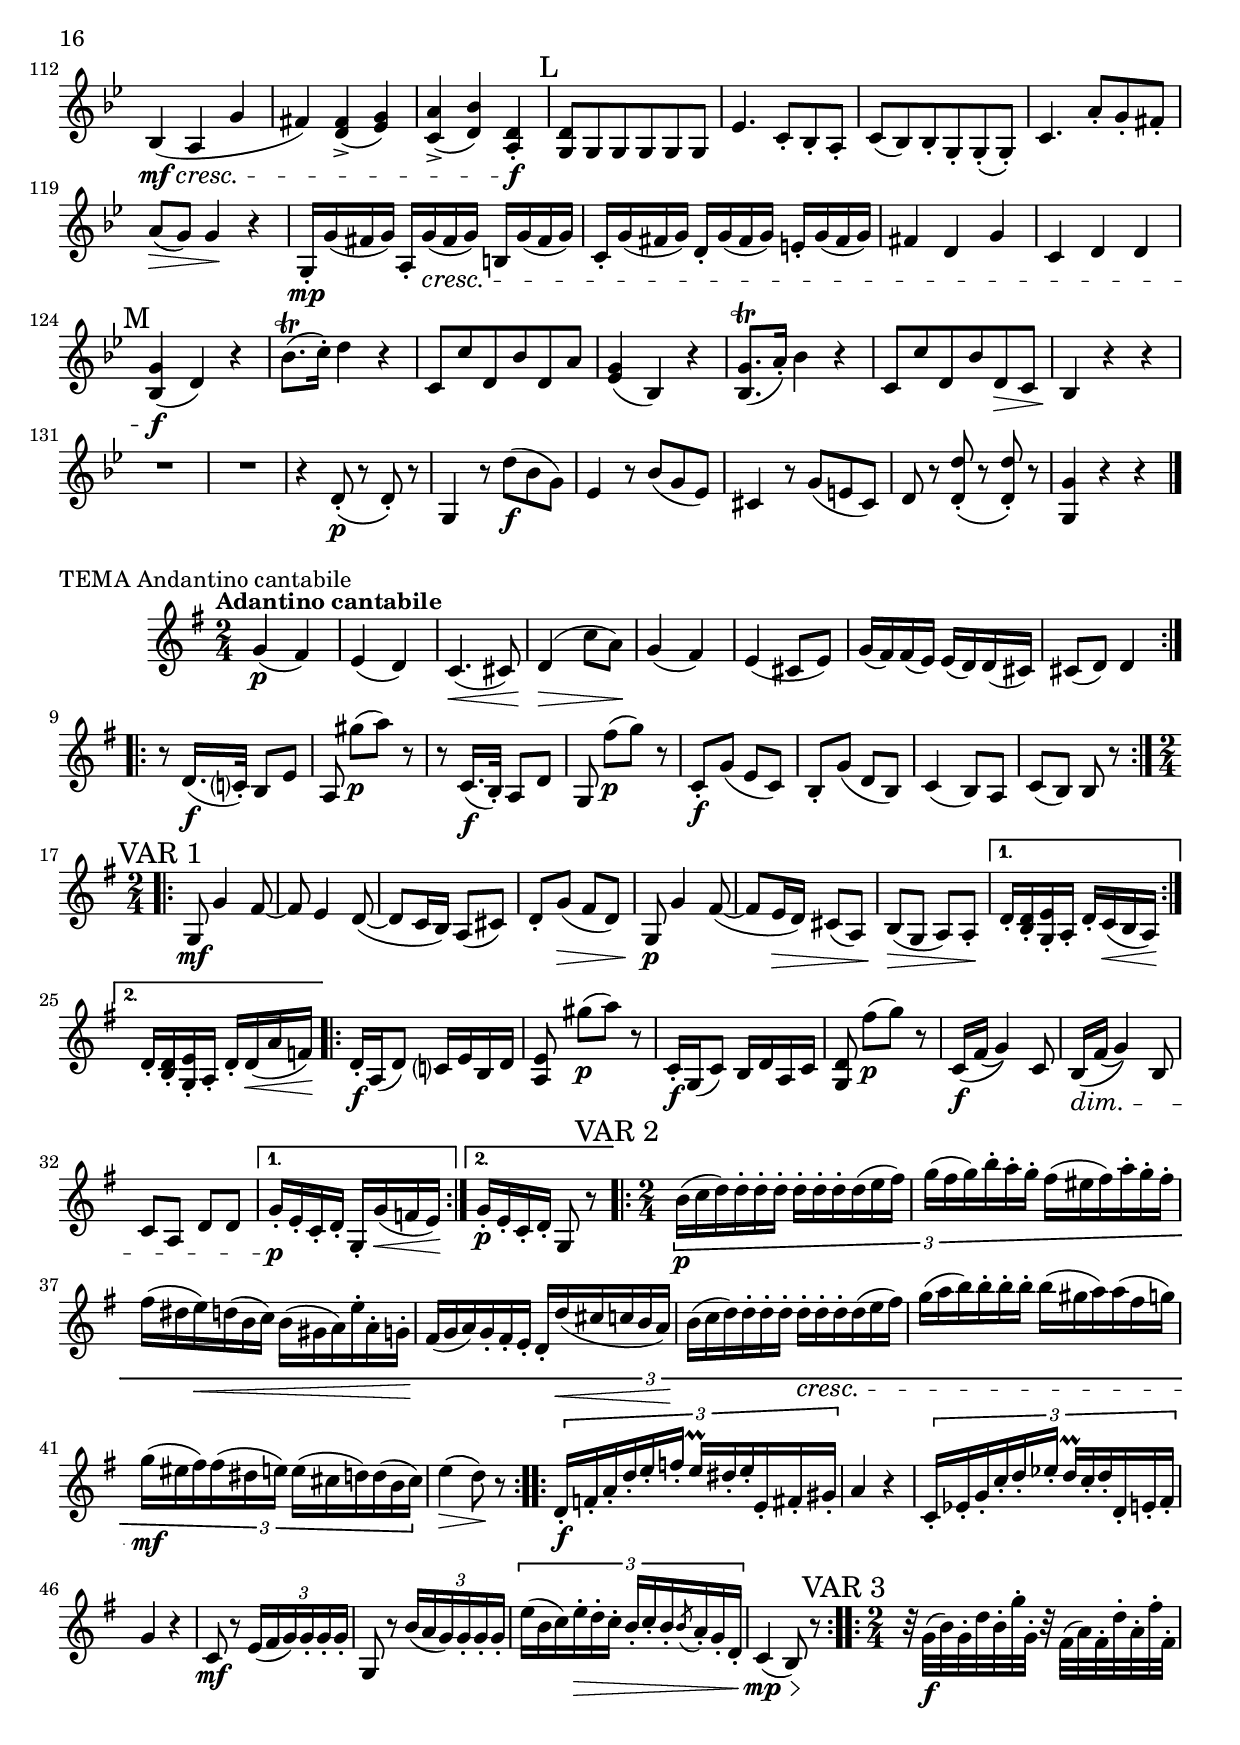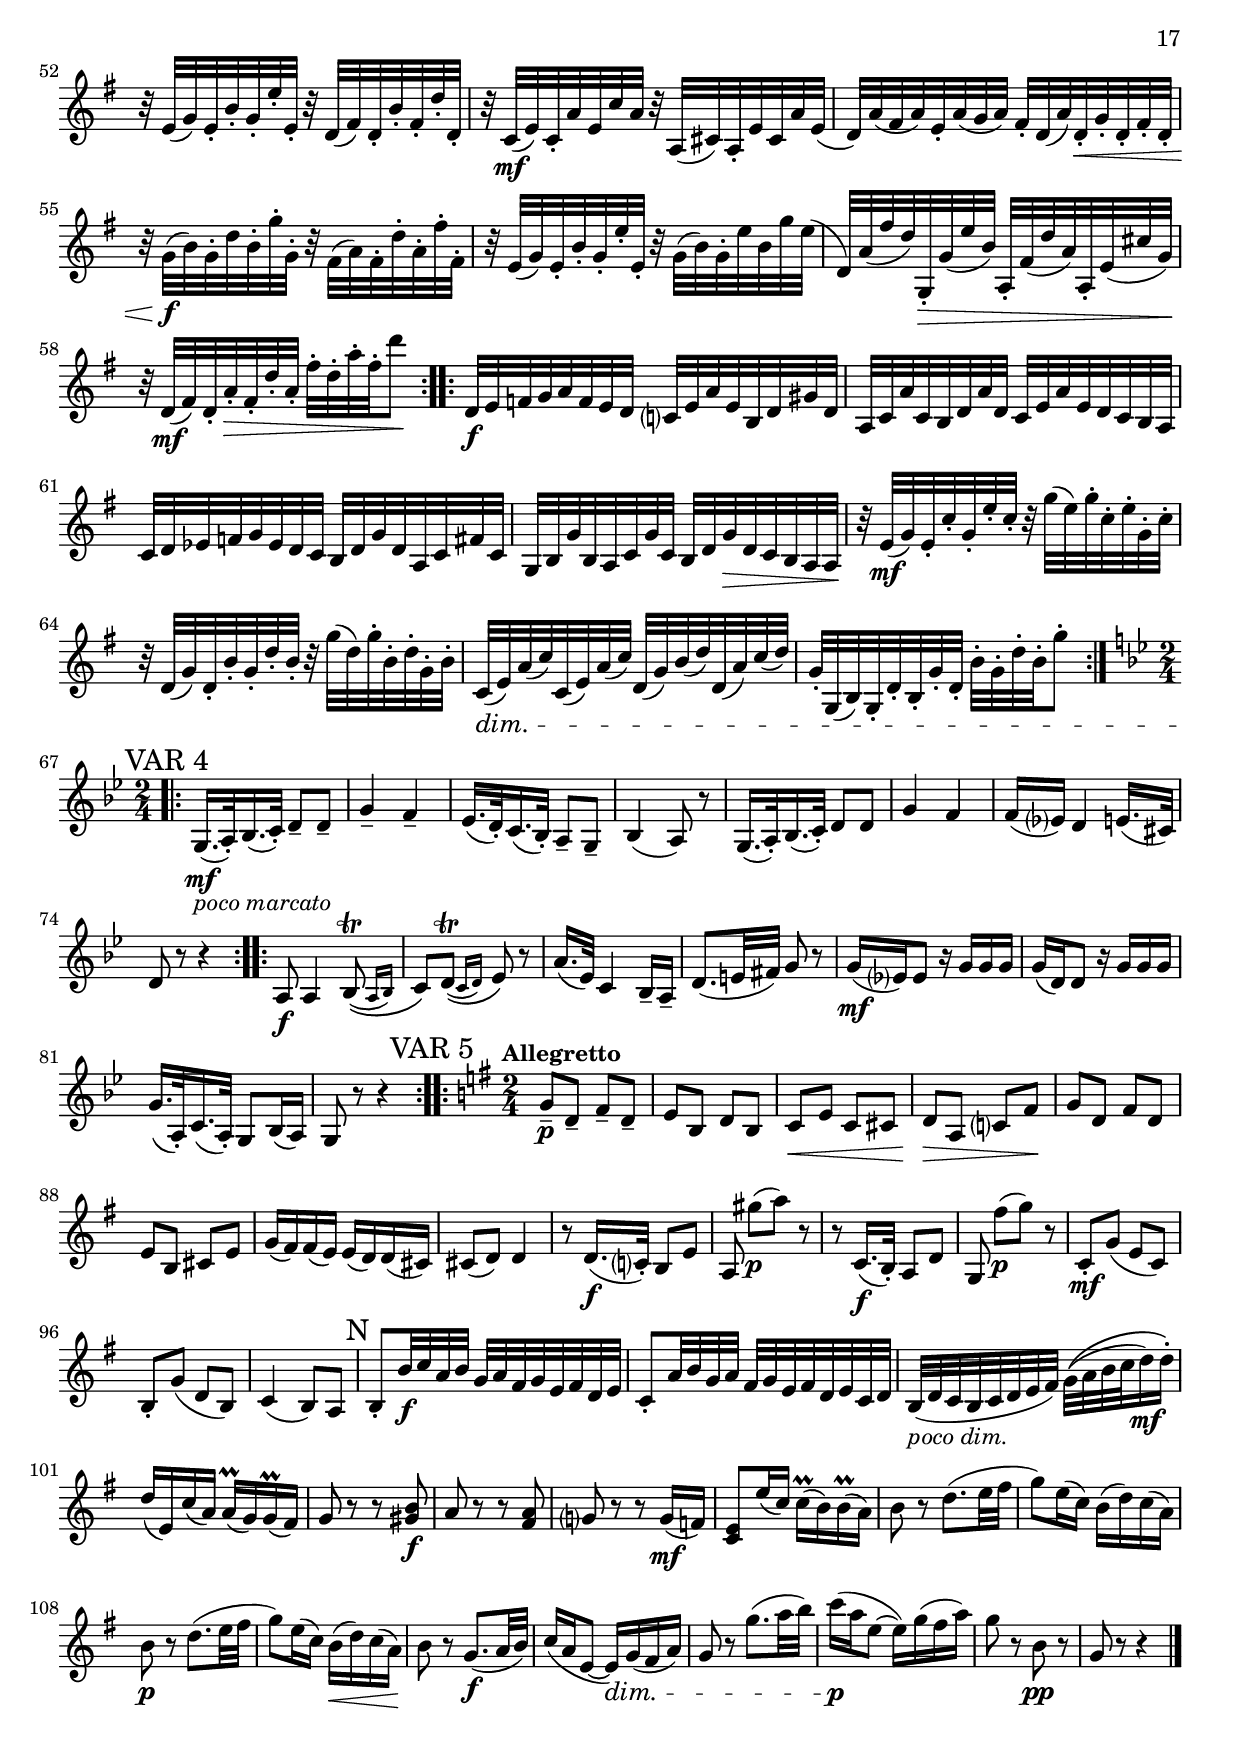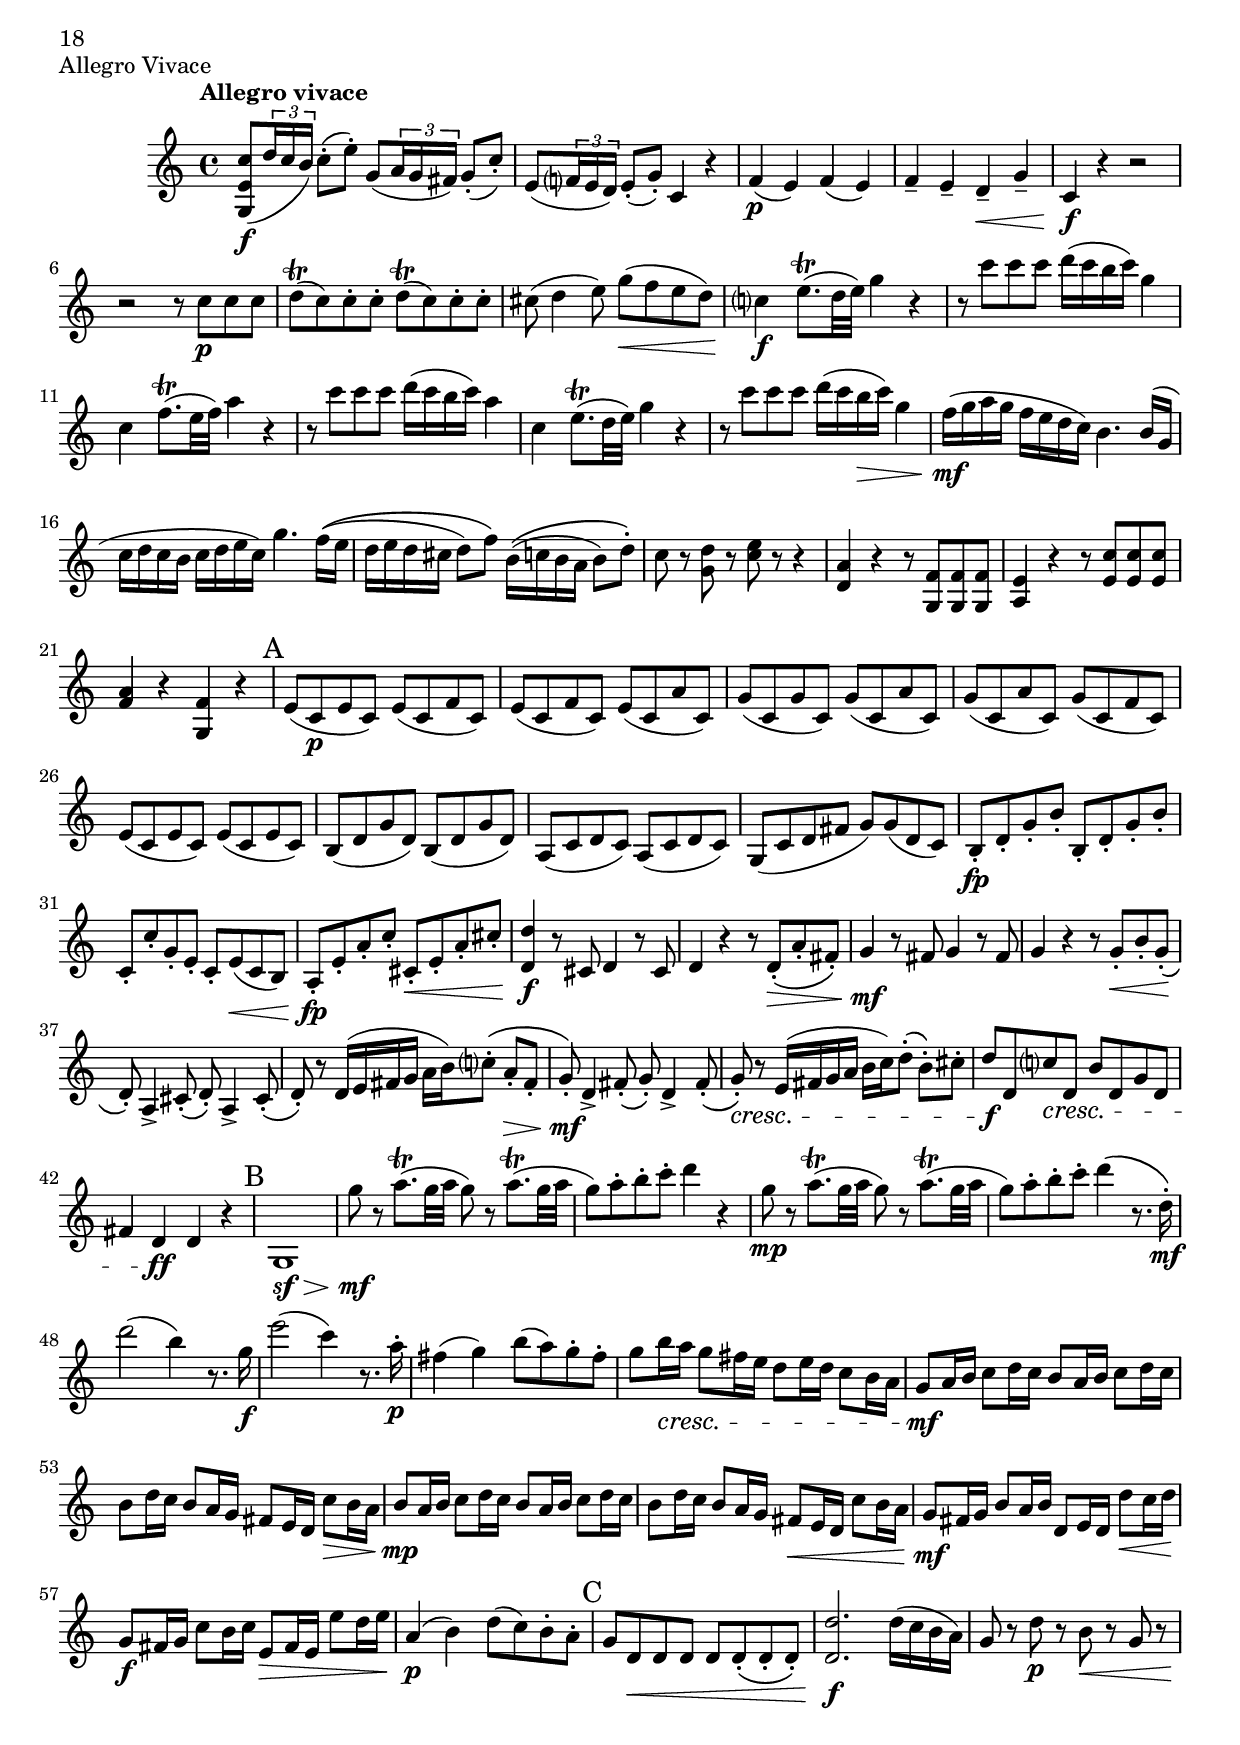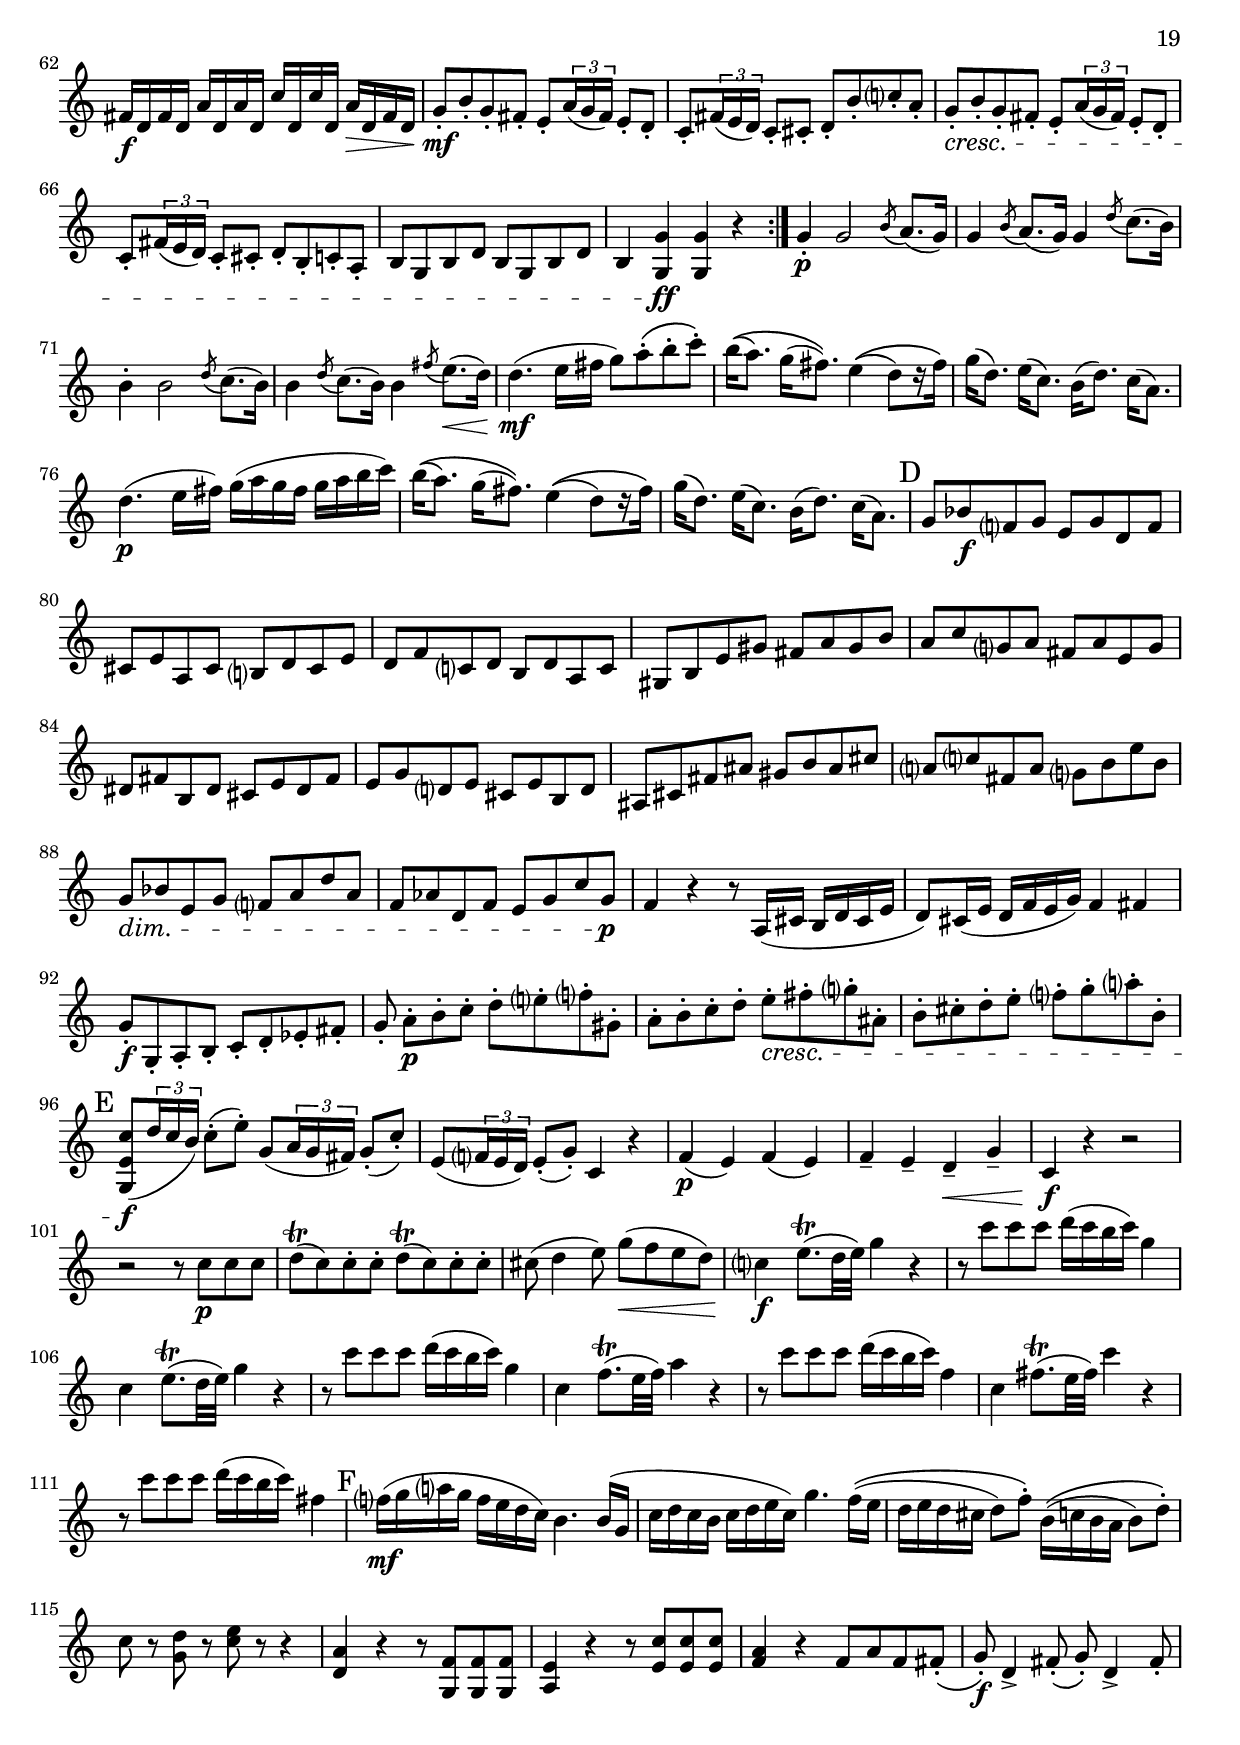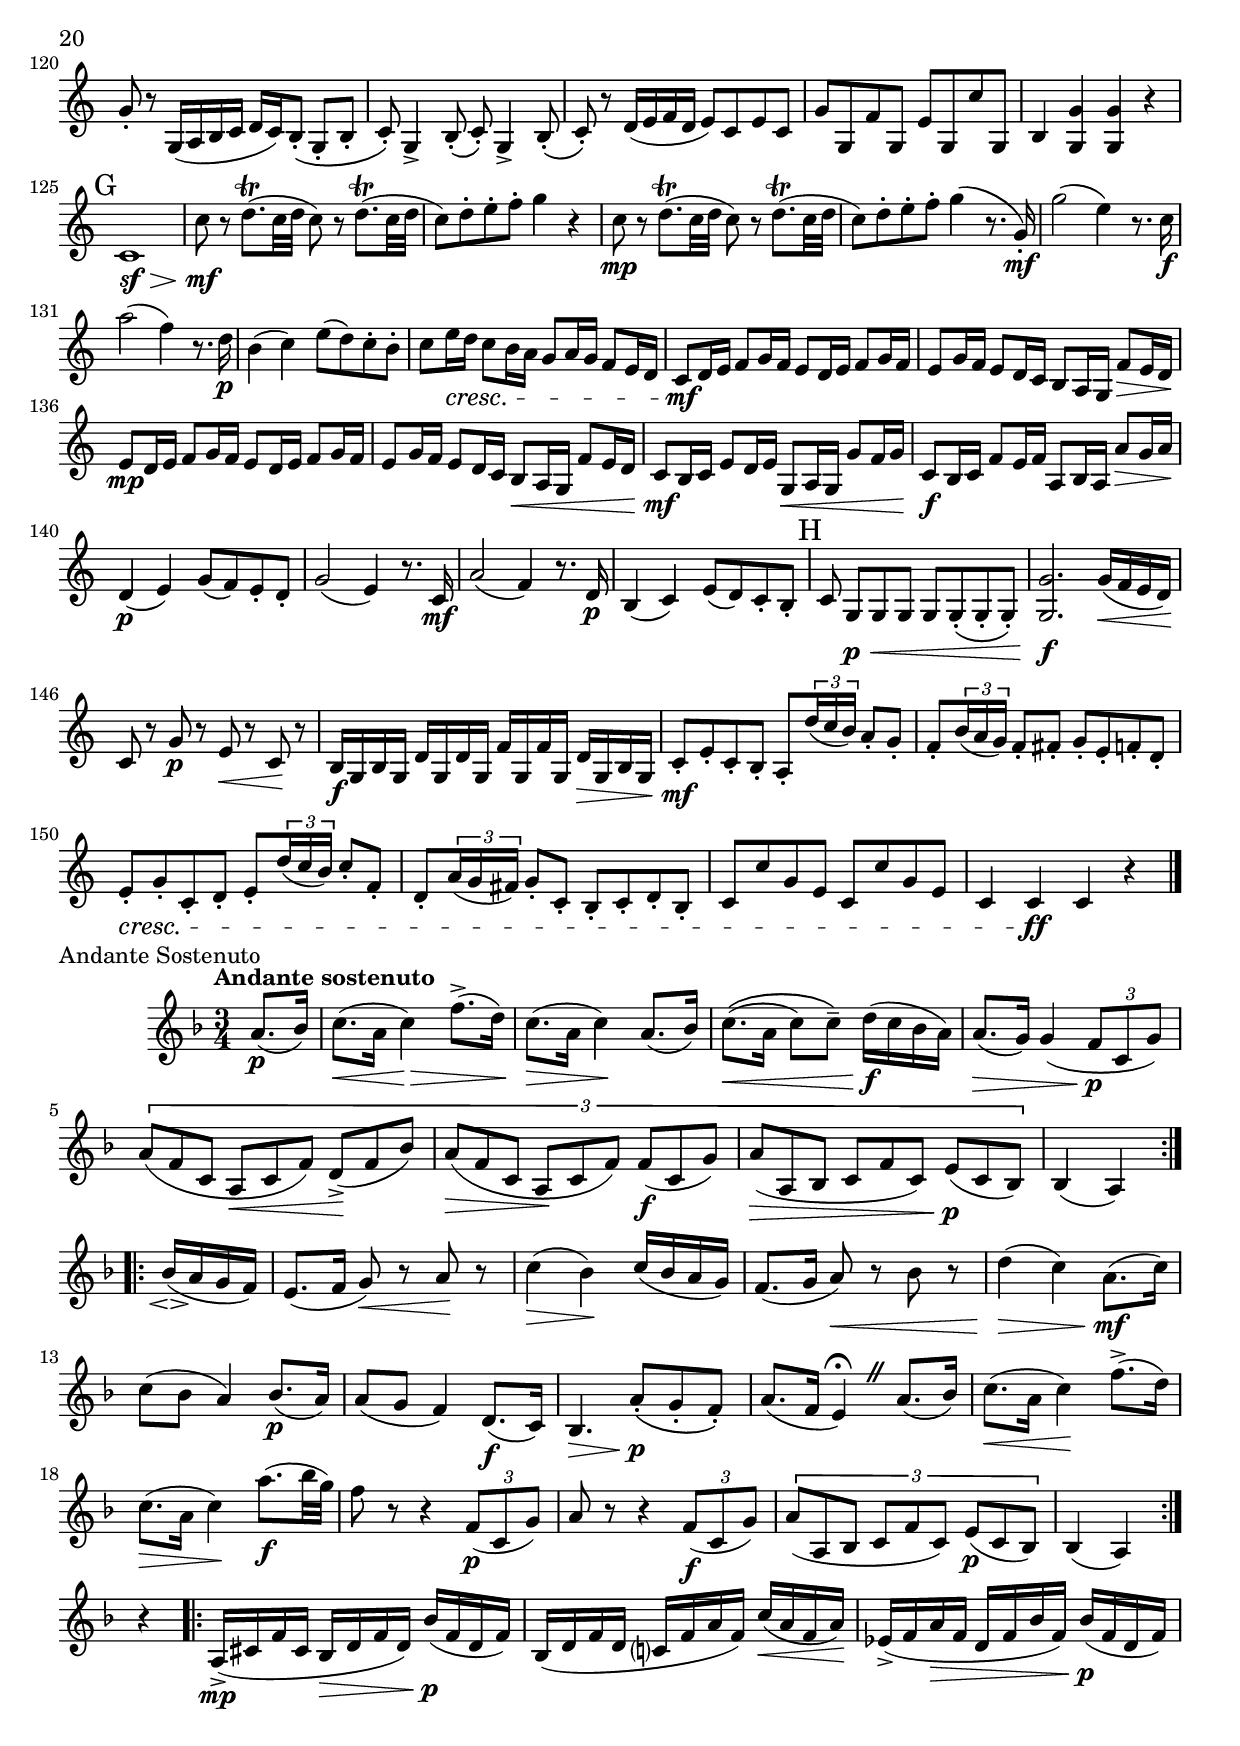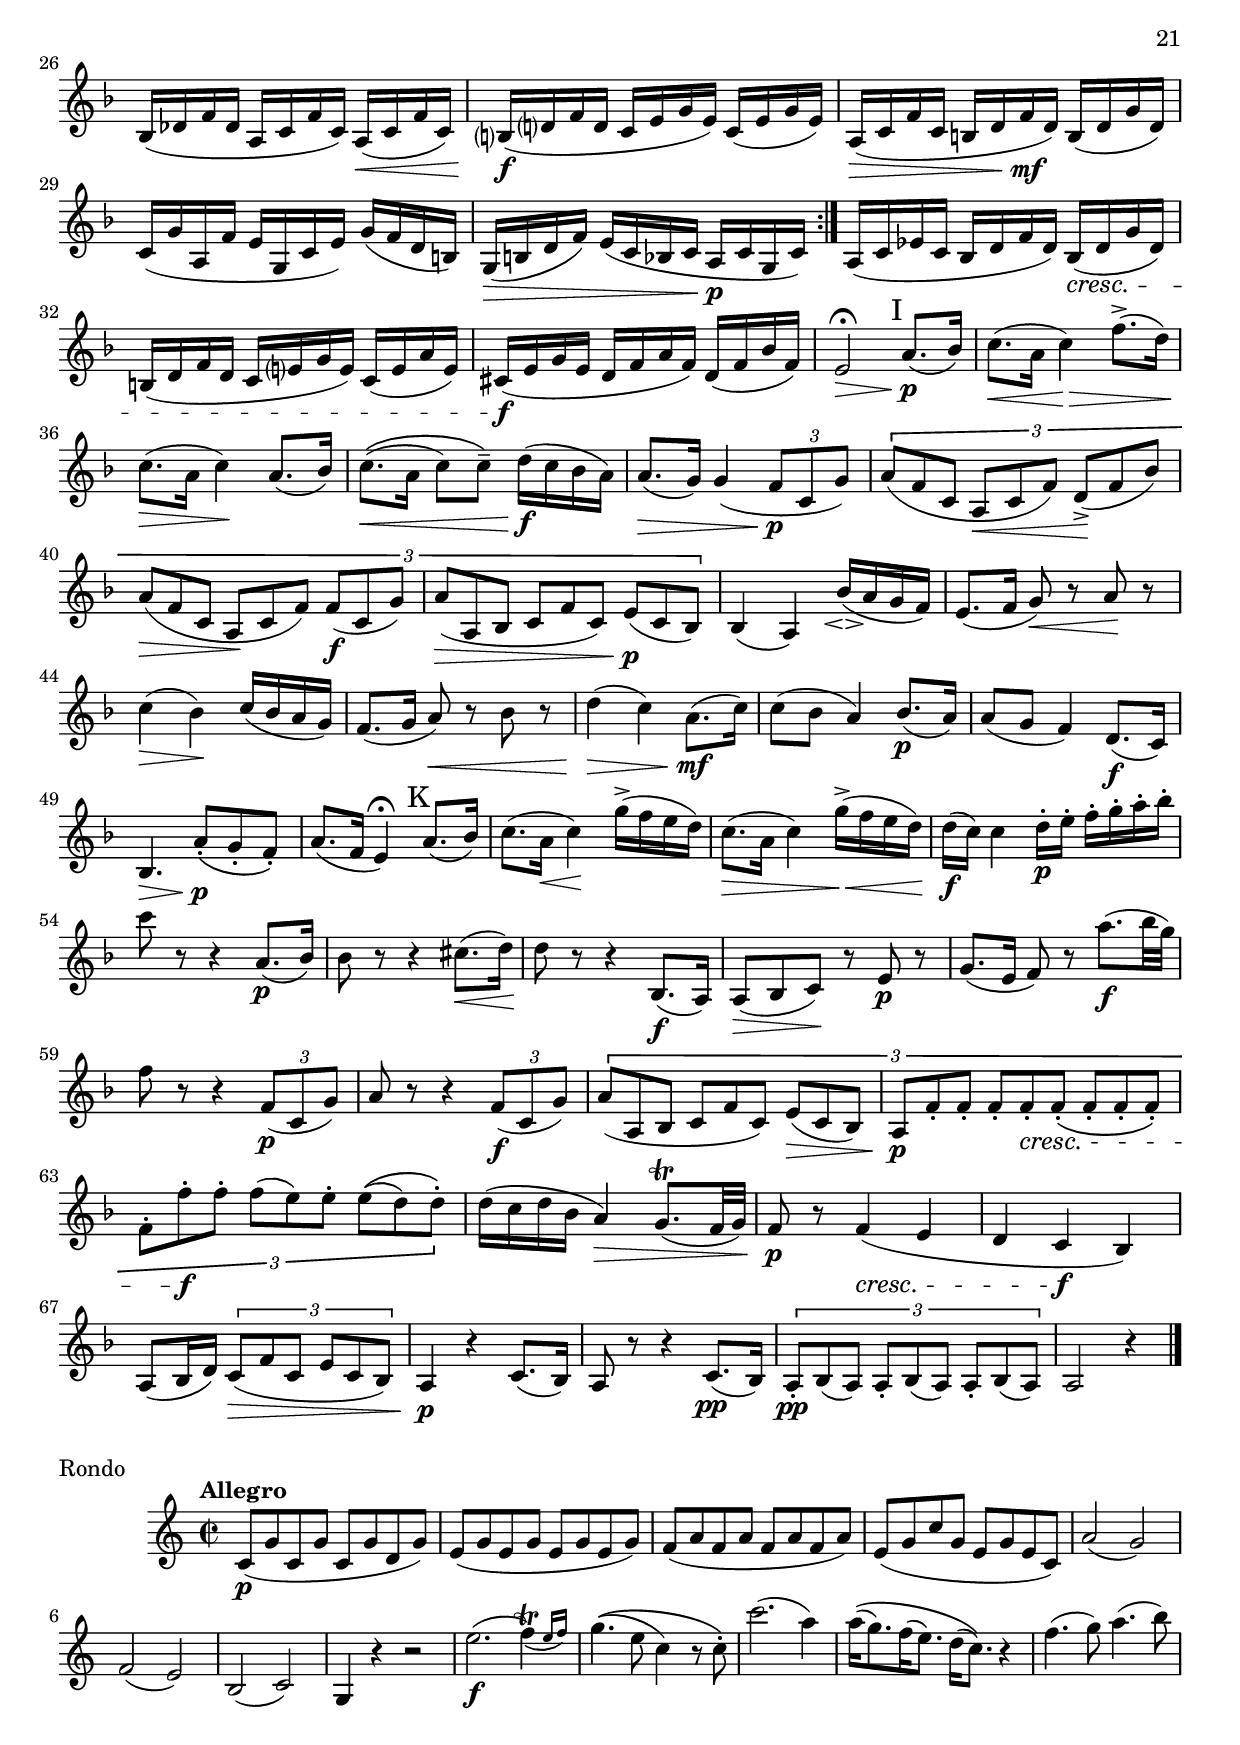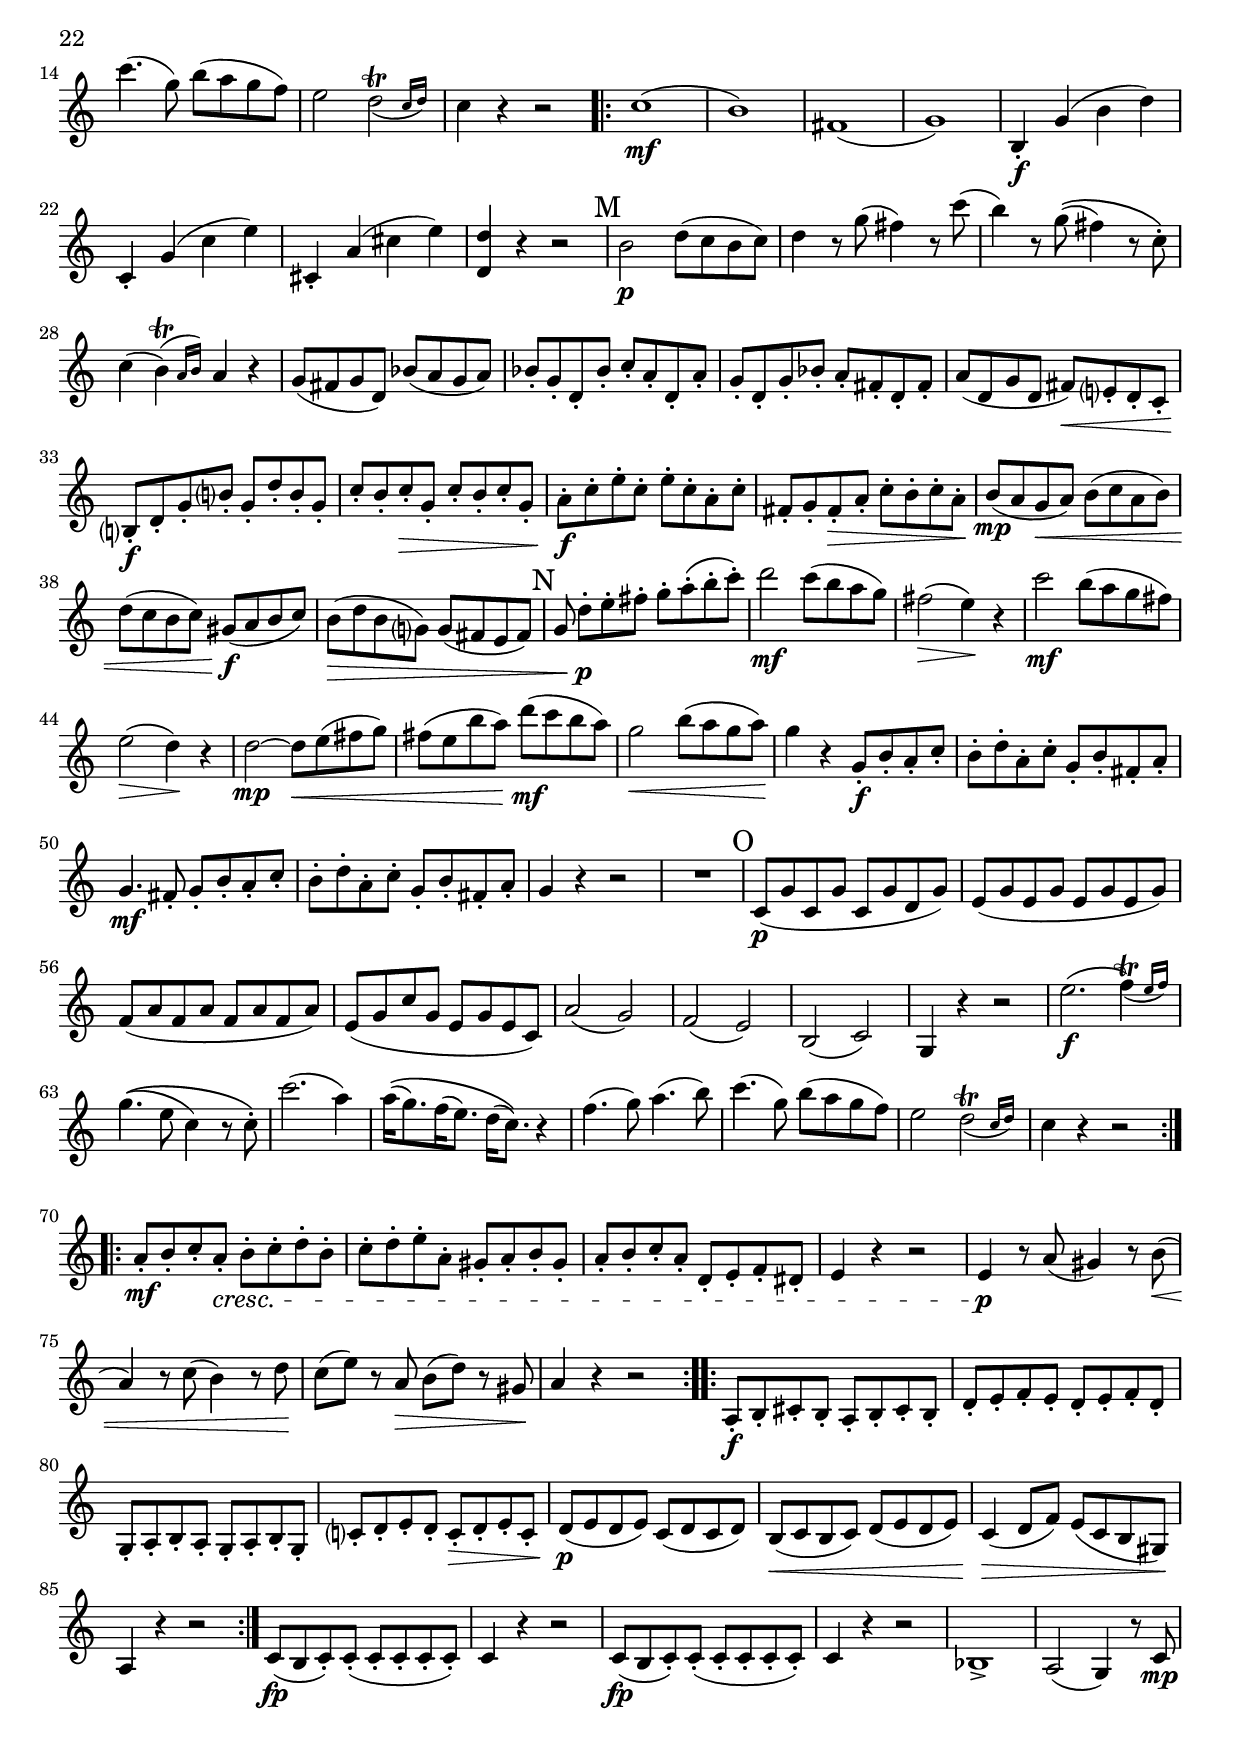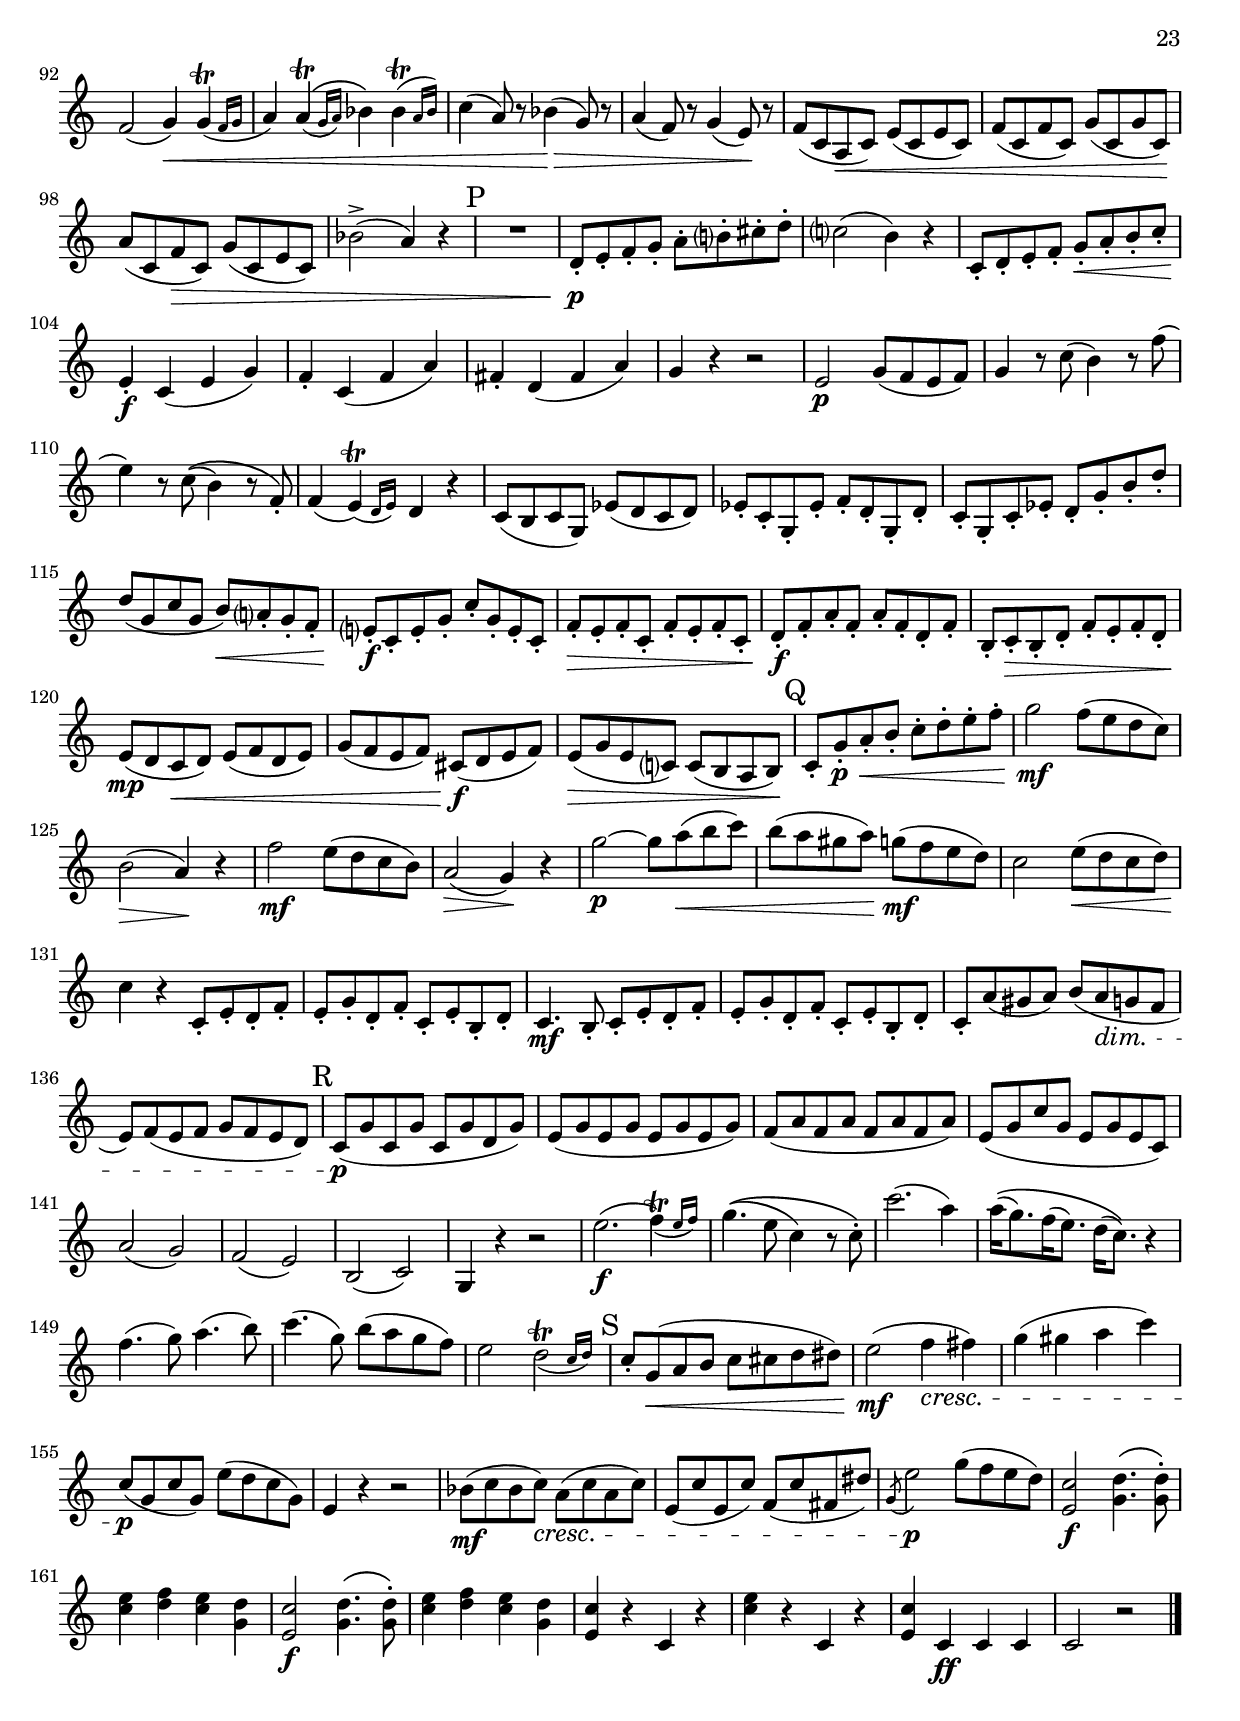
\version "2.22"

\language "english"

conEspress = \markup { \italic "con espressione" }
calando = \markup { \italic "calando" }
atempo = \markup { \italic "a tempo" }
simile = \markup { \italic "simile" }
dolce = \markup { \italic "dolce" }
staccatto = \markup { \italic "staccatto" }
rall = \markup { \italic "rall" }
pocoDim = \markup { \italic "poco dim." }
pocoMarc = \markup { \italic "poco marcato" }
fermataMark = \mark \markup { \musicglyph "scripts.ufermata" }
twice =
#(define-music-function
     (notes)
     (ly:music?)
   #{
     \repeat unfold 2 { #notes }
   #})
triplet =
#(define-music-function
      (notes)
     (ly:music?)
   #{
     \tuplet 3/2 { #notes }
   #})

subdivSixtyFourths = {
    \set baseMoment = #(ly:make-moment 1/16)
    \set beatStructure = 2,2,2,2
}
subdivThirtySeconds = {
    \set baseMoment = #(ly:make-moment 1/8)
    \set beatStructure = 2,2
}

lessSpace = \with {
            \override VerticalAxisGroup.staff-staff-spacing =
            #'((basic-distance . 0)
               (minimum-distance . 2)
               (padding . 2)
               (stretchability . 10))
}


DuoI_MvI_VlnII = \relative c' {
  \repeat volta 2 {
    \key bf \major \time 4/4 % 1
    bf8-\p( f' d f) bf,8( f' d f) | % 2
    \repeat unfold 3 { c8( f ef f) } a,( f' ef f) | % 4
    \repeat unfold 2 { d8( f bf, f') } | % 5
    d8( bf d bf) ef( bf ef c) | % 6
    \repeat unfold 2 { d8( bf d bf) } | % 7
    % page 1, line 2
    d2 c4(\< a) | % 8
    bf4-\mf r4 r2 | % 9
    bf'='2-\p d | % 10
    ef16( f ef d) c4 r2 | % 11
    ef16\(( f ef d c8) c-.\) c4.( d16 ef) | % 12
    f16( g f ef) d4 r2 | % 13
    f=''2 g4.(-\turn a8) | % 14
    bf4.(-\turn d8) f,2 ~ | % 15
    % page 1, line 3
    f8 f\(( g) f--\) f(\< ef) d-- c-- | % 16
    \mark "A"
    bf4-\! r4 r8 f8-.-\f d-. bf-. | % 17
    c2 r8 f8-. ef-. c-. | % 18
    bf16 f'=' ef d ef16 f g a bf16 c d ef f16 g a bf | % 19
    a16 g f e f16 g a bf c16-\> d c bf a16 g f ef-\! | % 20
    % page 1, line 4
    d4-\mp r8 d,8( ef4) r8 b8( | % 21
    c4) r8 d8( ef4) r4 | % 22
    r8 ef g g r8 ef-\< e e | % 23
    f16-\f c a c f16 a c a f16 c a c f16-\cresc a c a | % 24
    bf16 f d f bf16 d f d bf16 d bf f d16 f d bf | % 25
    % page 1, line 5
    f'='8-.-\ff ef-. d-. bf-. f'=' ef d bf | % 26
    \mark "B"
    f'='4-. <f a>-. q16 c'=''([-.-\p\< d-. e-.] f16-. g-. a-. bf-. | % 27
    c8.---\!) gs16( a8.) e16(-\> f8.) b,16( c8.) a16(-\! | % 28
    ef'?8.->-\conEspress d16) d4.-- d8-.( d-. d-.) | % 29
    d8.( g16) d4. bf8( c d) | % 30
    \grace { c16( d e } d8.)->( c16) c4.-- c8(-.c-. c-.) | % 31
    % page 1, line 6
    c8.(-\turn f16 c4.) c8(-\< f a) | % 32
    c8(-\> bf-\!) r4 c,,='8 a'-\<( c e) | % 33
    a8-\>( g) r4 a,,=8 f'='8([-\< a c])-\! | % 34
    f8( e) e( d) d(-\< c) c( b) | % 35
    c4-\! r4 r2 | % 36
    e,='8-\f-. f-. g-. a-. bf4 \afterGrace e,4-\trill( { d16 e) } | % 37
    f4 r4 r2 | % 38
    b,8-. c-. d-. e-. f4 \afterGrace b,4-\trill( { a16 b) } | % 39
    % page 2, line 7
    c='16 d c-\cresc b c16 g e' c f16 g f e f16 c a' f | % 40
    c'=''4-. c,8.-\ff( c16-.) c4 r4 | % 41
    \mark "C"
    a'='4-\pp( ~ a8. g16-.) f8( r bf-.) r | \barNumberCheck #42
    e,8-.( r a-.) r g4( f ~ | % 43
    f4 e) a8-.( r d,-.) r | % 44
    e4( f) f( e8) r | % 45
    % page 1, line 7
    a'=''4( ~ a8. g16)-. f8-.( r bf-.) r | % 46
    e,8(-. r a-. r) g4( fs) | % 47
    g8(\< d bf' d,) a'(\> d,='' g d)-\! | % 48
    fs8( d fs d) g8( d g d) | % 49
    f8(\< c a' c,) g'8(\> c, f c)\! | % 50
    e8( c e c) f8( c f c) | % 51
    b8( d b d) e8( c g e) | \barNumberCheck #52
    % page 1, line 8 (-4)
    d8( b d b) e8( c e c) | % 53
    d8( f c e) bf( d bf e) | % 54
    a,8( f' bf, g') c,8( a' bf, e) | % 55
    \mark "D"
    << { s16 s16-\f s8 s4 s2 } \repeat unfold 2 { a,16 f'( e f) d16-. f-. c-. f-. \repeat unfold 2 { bf,16-. f'-. a,-. f'-. } } >> | % 57
    % page 1, line 9 (-3)
    \repeat unfold 2 { d16 f c f bf,16 f' a, f' } | % 58
    g,16 f'-\mf( g f) e16 f e d cs16 d e cs d16 e f d | % 59
    bf8( d g bf) <c, a'>4( <bf g'>) | % 60
    <a f'>8 r bf'='8-.-\f a-. g(-\prall f) d'-. c-. | % 61
    f4 bf,8-. a-. g(-\prall f) d'-. c-. | % 62
    % page 1, line 10 (-2)
    \repeat unfold 2 { f8( e) d-\prall( c) } % 63
    b16( c d ef f16 g a g) f16( ef d c b16 a g f) | % 64
    e4 <e c'> r c | % 65
    d <a' f'> r16 f'=''(-\mp e f g16 f e d) | % 66
    d16( c b c e16 d c bf) bf( a g a c16 bf a g) | % 67
    % page 1, line 11 (-1)
    f4.-\f( c'8) a4.( c8) | % 68
    bf4.( d8) g,4.( bf8 | % 69
    a16-.) c-\mf( a f ef4 ~ ef16) c'( a f ef4 ~ | % 70
    ef16) d( f bf d4.) c16\(( bf) a16( g) f( e) | % 71
    f8\) r g4-\p( a8) r bf8.->( e,16) | % 72
  }
  \alternative {
      { e2->( f8) r r4 | } % 73
      { e2->( f8) r r4 | } % 74
  }

  % page 2, line 1
  r8 c'=''8(-\mp af f) e8( bf' g e) | \barNumberCheck #75
  f8( e f g) af8( f af c) | % 76
  c8( bf df bf) af8( g c bf) | % 77
  bf8( e, f g) af8(-\< f af c) | % 78
  bf8(-\mf g bf df) c8( df c bf) | % 79
  % page 2, line 2
  af8 r f'4.-\p g16(-\conEspress  af g16 f ef df) | % 80
  c8( b) g'4.\(( af8 g) b,='-.\) | % 81
  d?8( c) c4. \grace { d16( c b) } c8( d) ef-. | % 82
  ef8( d) d4.\(( ef8 d) c-.\) | % 83
  c8(-\cresc b?)  bf'=''2 a?4(~ | % 84
  % page 2, line 3
  a8 gs) f4.( e16 f g16 f e d) | % 85
  \mark "E"
  cs8 r bf'->-\mp( a) bf(-> a) bf(-> a) | % 86
  g8 r bf,,=-\f->( a) bf->( a) bf->( a) | % 87
  d16-\< a'=' a'='' g fs16-\mp a fs a \repeat tremolo 4 { fs16 a } | % 88
  % page 2, line 4
  \repeat tremolo 4 { fs16 a-\f } \repeat tremolo 4 { fs16 a } | % 89
  g8 r af8->-\mp( g) af->( g) af->( g) | % 90
  f?8 r af,,=->-\f( g) af->( g) af->( g) | % 91
  c='16-\> g'=' g'='' f e16-\mp g e g \repeat tremolo 4 { e16 g } | % 92
  \repeat tremolo 4 { e16 g-\f } \repeat tremolo 4 { e16 g } | % 93
  % page 2, line 5
  f8 r gf->-\mp( f) gf->( f) gf->( f) | % 94
  ef8 r gf,->-\f( f) gf->( f) gf->( f) | % 95
  bf,=8 r r4 af'='2->-\cresc | % 96
  g2-> gf2-> | % 97
  f16-.-\ff f'-\mf([ e f] e16 f g f) e8 r r4 | % 98
  % page 2, line 6
  r16       f -\p ([ e f] e16 f g f) e8 r r4 | % 99
  r16 f,='-\pp( e f g16-\cresc f e f) c'8 r r4 | % 100
  r16 c( b c d16 c b c) a'8 r r4 | % 101
  % page 2, line 7
  \repeat unfold 2 { ef=''16( f d ef c16 ef d f) } | % 102
  ef8-.-\calando( d-. c-. bf-.) a-.-\>( g f ef) | % 103
  \mark "F"
  d8-\p-\atempo( f d f) bf,8( f' d f) | \barNumberCheck #104
  \repeat unfold 3 { c8( f ef f) } a,8( f' ef f) | \barNumberCheck #106
  % page 2, line 8 (-4)
  \repeat unfold 2 { d8( f bf, f') } | % 107
  d8( bf d bf) ef-\<( bf ef c-\!) | % 108
  d8( bf d bf) d8(-\> bf d bf-\!) | % 109
  d2 c4( a) | % 110
  bf16-\f f'=' ef d ef16 f g a bf16 c d ef f16 g a bf | % 111
  % page 2, line 9 (-3)
  a16 g f e f16 g a bf c16 d c bf a16 g f ef | \barNumberCheck #112
  d4 r r8 d8-. bf-. g-. | % 113
  fs2 r8 c'-. a-. fs'-. | % 114
  g16 bf g d bf16 g d bf g16 bf d g bf16 d g bf | % 115
  % page 2, line 10 (-2)
  af16 g f ef d16 c bf a af16 g f ef-\> d16 c bf af | % 116
  g4-\mf r8 f'8( ef4) r8 d( | % 117
  c4-\p) r8 f8( ef4) r | % 118
  r8 ef g g r8 ef-\< e e | % 119
  % page 2, line 11 (-1)
  << { s4-\f s4-\cresc } \repeat unfold 2 { f16 c a c f16 a c a } >> | % 120
  bf16 f d f bf16 d f d bf16 d bf f d16 f d bf | % 121
  << { s1-\ff } \repeat unfold 2 { f'='8 ef d bf } >> | % 122
  \mark "G"
  f'='4 <f a> q r | \barNumberCheck #123
  % page 3, line 1
  R1 | % 124
  b,=2-\p( d4 f) | % 125
  ef2( c4 bf) | % 126
  a2( c4 ef) | % 127
  d2( bf4 a) | % 128
  g8 ef'='([-\< g bf]) ef8(-\> d)-\! r4 | % 129
  ef,8 c'([-\< ef g]) c-\>( bf-\!) r4 | % 130
  c,4 bf a-\< g | % 131
  % page 3, line 2
  f16-\f g f e f16 a c bf a16 c ef d c16 ef g f | % 132
  ef16 f d ef c16 d bf c a16 bf g a f16 g ef f | % 133
  d16 bf c d ef16 f g a bf16 c d ef f16 d d' c=''' | % 134
  % page 3, line 3
  bf16 c a bf g16 a f g e16 f d e c16 d bf c | % 135
  a8-.-\cresc f'-. ef-. f-. d8-. f-. d-. bf-. | % 136
  a4-. c,='8.-\ff( c16-.) c4 r | % 137
  \mark "H"
  d4-\p( ~ d8. c16) bf8-.( r ef-.) r | % 138
  a,8-.( r d-.) r c4( bf ~ | % 139
  % page 3, line 4
  bf4 a) d8-.( r g,-.) r | % 140
  a4( bf) bf( a8) r | % 141
  d'=''4( ~ d8. c16) bf8-.( r ef) r | % 142
  a,8-. r d-. r c4( b) | % 143
  c8(-\< g ef' g,) d'8(-\> g, c g-\!) | % 144
  b8( g b g) c8( g c g) | % 145
  % page 3, line 5
  bf8(-\< f d' f,-) c'(-\> f, bf f-\!) | % 146
  a8( f a f) bf8( f bf f) | % 147
  e8( g e g) a8( f a f) | % 148
  g8( e g e) a8( f a-\< f) | % 149
  g8( bf f a-\!) ef8( g ef a) | % 150
  % page 3, line 6
  d,='8(-\> bf' ef, g) f8( d-\! ef f) | \barNumberCheck #151
  \mark "I"
  << { s16 s16-\f s8 s4 s2 | s1 }
  \repeat unfold 2 { d='16-. bf'( a bf) g16-. bf-. f-. bf-. 
                      \repeat unfold 2 { ef,16-. bf'-. d,-. bf'-. }}
  >> | \barNumberCheck #153
  % page 3, line 7
  \repeat unfold 2 { g16 bf f bf ef,16 bf' d, bf' } | % 154
  c,='16 bf'='-\dim( c bf) a16 bf a g fs16 g a fs g16 a bf g | % 155
  ef8( g c ef,) d4-\p( ef) | % 156
  % page 3, line 8 (-4)
  d8 r ef'-.\f d-. c(-\prall bf) g'-. f-. | % 157
  bf4 ef,8-. d-. c(-\prall bf) g'-. f-. | % 158
  \repeat unfold 2 { bf8( a) g(-\prall f) } | % 159
  e16( f g a bf16 a bf a) bf16( a g f ef d c bf) | % 160
  % page 3, line 9 (-3)
  a4 <a f'> r f | % 161
  g4 <d' bf'> r16 bf'=''16-\mp( a bf c16 bf a g) | % 162
  g16( f e f a16 g f ef) ef16( d c d f16 ef d c | % 163
  bf16) f([-\f d bf] af4 ~ af16) f'( d bf af4 ~ | % 164
  % page 3, line 10 (-2)
  af16) g( bf ef g4.) f16\(( ef) d16( c) bf( a)\) | % 165
  bf4.( f'8) d4.( f8) | % 166
  ef4.( g8) c,4.( ef8) | % 167
  d8 r ef8.->-\p( a,16 bf8) r c4( | % 168
  d8) r ef16( d ef a, bf8) r c4 | % 169
  % page 3, line 11 (-1)
  bf4 ef16(-\f d c bf) \repeat unfold 4 f'='8-. | % 170
  bf16-. bf( d bf) f16-. bf-. d,-. f-. bf,16( d) f-. d-. ef16( c) a'-. f-. | % 171
  \repeat unfold 2 { bf16( f d f) bf8-.( d-.) } | % 172
  bf4 <d, bf' bf'> q r \bar "|." \barNumberCheck #173
}

DuoI_MvII_VlnII = \relative c' {
  \key ef \major \time 4/4 % 1
  \repeat volta 2 {
    \partial 2 r2 | % 2
    \tuplet 3/2 { g8-\p-. bf-. ef-. g,-. bf-. ef-. bf-. ef-. g-. bf,-. d-. f-. | % 3
                  af,8-. bf-. d-. g,-. bf-. ef-. a, c ef a, c ef | % 4
                  g,8 bf ef bf ef g ef8 g bf g ef bf | %5
                  % page 4, line 2
                  g8 bf-.( ef-.) bf d f } bf4 \appoggiatura a8 bf4 | % 6
    bf4.-\<-\turn( g'8-\!) g4.( af?16 f) | % 7
    \appoggiatura { e16 f g } f4(-\> ef-\!) 
    \tuplet 3/2 { c8\(( ef d \acciaccatura {f} ef) d-. c-.\) | % 8
                  bf8\(( c b \acciaccatura {d} c) bf-. af-.\)
                  g8(\( af g \acciaccatura {bf} af) g-. f-.\) } | % 9
    f4( ef)
  } \repeat volta 2 {
    % page 4, line 3
    r2 | % 10
    \tuplet 3/2 { bf8---\>-\f f' af bf, f' af } g8(-\p d--) ef( <af, f'>) | % 11
    << { ef'='4( d8) }  \\ { bf4. } >> r8 r2 | % 12
    \tuplet 3/2 { bf8---\>-\f f' af bf, f' af } g8.(-\p d16--) ef8.( <af, f'>16) | % 12
    << { ef'='4( d8) }  \\ { bf4. } >> r8 bf'4--\( a16( bf c) bf--\) | % 13
    % page 4, line 4
    bf4.-\<-\turn( g'8-\!) g4.( af?16 f) | % 14
    \appoggiatura { e16 f g } f4(-\> ef-\!) 
    \tuplet 3/2 { c8\(( ef d \acciaccatura {f} ef) d-. c-.\) | % 15
                  bf8\(( c b \acciaccatura {d} c-\>) bf-. af-.\)
    } g8 \appoggiatura bf af-\f r f-\p | % 16
    f4( ef)
  } r16 bf-\f bf bf r16 bf bf bf | % 17
  % page 4, line 5
  \repeat unfold 2 { r16 bf bf bf } \repeat unfold 2 { r16 ef ef ef } | % 18
  r16 d d d r16 ef-\> ef ef << s2-\mp \repeat unfold 2 { g16( ef g ef) } >> | % 19
  af16( ef af ef) g(-\dim ef g ef) f16( d f d) ef( bf ef bf) | % 20
  % page 4, line 6
  ef16(-\p bf ef bf d16) c(-\< bf af) <g ef'>4-\f q8.-.( q16) | % 21
  << { f'8.( d16) } \\ af4 >> <g= ef'>4 <bf g'> q8.( g'='16) | % 22
  af8.( f16-\>) g4 g'4.-\mp g8 | % 23
  f16-\dim( g a bf) a16( g f ef) d16( ef e f) f16( ef d c-\pp) | % 24
  c4( bf8) r r2 | % 25
  % page 4, line 7
  r16 c,='-\f c c df16( e g bf) c,16( e g bf) g16( bf e, g) | % 26
  c,='16( e g e) f16(-\> c af c) f16(-\p c af c) f16( c af c) | % 27
  bf16( f' d f) bf,16(-\< g' ef g) bf,16( d af' d,) bf16( ef g ef) | % 28
  % page 4, line 8 (-5)
  ef16(-\> bf ef bf) d16( bf d bf) d16(\< bf d f) bf,( f' d f) | % 29
  << s1-\f \repeat unfold 4 { c16( ef f ef) } >> | % 30
  << { ef4( d)-\fermata } \\ bf2 >> \mark "K" r2 | % 31
  % page 4, line 9 (-4)
  \tuplet 3/2 { g8-\p-. bf-. ef-. g,-. bf-. ef-. bf-. ef-. g-. bf,-. d-. f-. | % 32
                af,8-. bf-. d-. g,-. bf-. ef-. a, c ef a, c ef | % 33
                g,8 bf ef bf ef g ef8 g bf g ef bf | %5
                g8 bf-.( ef-.) bf d f } bf4 \appoggiatura a8 bf4 | % 35
  % page 4, line 10 (-3)
  bf4.-\<-\turn( g'8-\!) g4.( af?16 f) | % 36
  \appoggiatura { e16 f g } f4(-\> ef-\!) 
  \tuplet 3/2 { c8\(( ef d \acciaccatura {f} ef) d-. c-.\) | % 37
                bf8\(( c b \acciaccatura {d} c-\<) bf-. af-.\)
  } g8 \appoggiatura bf af-\f r f-\p | % 45
  ef4 r bf=---\f bf-- | % 46
  d4-- r d-- d-- | % 47
  ef4-- r <bf g'>8-\p r <bf af'> r | % 48
  % page 4, line 11 (-2)
  <bf g'> r <c af'> r <bf g'> r <bf d> r | % 49
  << { d4( ef8) } \\ bf4. >> r8 bf4-\f-- bf-- | % 50
  d4-- r d-- d-- | % 51
  ef4-- r <bf g'>8-\p r <bf af'> r | % 52
  <bf g'> r <c af'> r <bf g'> r <bf d> r | % 53
  % page 4, line 12 (-1)
  ef16(-\< bf g bf g16 bf ef bf) f'16(-\mf bf, af bf af16 bf f' bf,) | % 54
  ef16(-\> bf g bf g16 bf ef bf) f'16(-\p  bf, af bf af16 bf f' bf,) | % 55
  g8 r ef'-\pp r g, r r4 \bar "|."
}

DuoI_MvIII_VlnII = \relative c' {
  \tempo "Allegretto" \key bf \major \time 3/8 % 1
  \repeat volta 2 {
    bf16-.-\mf d-. f-. d-. f-. d-.-\simile  | % 2
    \repeat unfold 3 { bf16 d f d f d | } \barNumberCheck #5
    f8( e ef) | % 6
    d8( c bf) | % 7
    ef-. g-. e-. | % 8
    f8 r r | % 9
    f'(-.-\p f-. f-.) | % 10
    % page 5, line 2
    f4(-\turn bf8) | % 11
    d,4(-\turn f8) | % 12
    bf,4(-\turn d8) | % 13
    a16-. f-. bf-. g-. c-. a-. | % 14
    d16-. bf-. ef-. c-. f-. d-. | % 15
    g16( ef) d-. c-. bf-. a-. | % 16
    bf-\< g f ef d c | % 17
  }
  bf8-\f bf''(-. d,-.) | % 18
  c4 a'8( ~ | % 19
  a8 g bf,) | % 20
  % page 5, line 3
  a4 f'8\( ~ | % 21
  f8 ef g,-.\) | % 22
  f8-. bf,-. c-. | % 23
  d4( b8)-\< | % 24
  c16 d e f g a | % 25
  << {s2.-\mp s2. } 
     \repeat unfold 2 { bf16 c bf c bf c |
                        a16 c g c f, c'  | } >> \barNumberCheck #29
  % page 5, line 4
  d8( c16 bf a g) | % 30
  c8( bf16 a g f) | % 31
  c'=''16( bf) a8 g | % 32
  f16(-\> g a g f e) | % 33
  d16(-\p e fs g a bf) | % 34
  c,16( d e f g a) | % 35
  a16( g) f8-.( e-.) | % 36
  \mark "L"
  f16(-\< a) bf-. c-. d-. ef-. | % 37
  f8-.-\mf( f-. f-.) | % 38
  % page 5, line 5
  f4(-\turn bf8) | % 39
  d,4(-\turn f8) | % 40
  bf,4(-\turn d8) | % 41
  a16-. f-. bf-. g-.-\< c-. a-. | % 42
  d16 bf ef c f d-\! | % 43
  g16( f) ef-. d-. c-. bf-. | % 44
  a16-\>-. g-. f-. ef-. d-. c-. | % 45
  << { s4.-\p s4. s4.*2 } \repeat unfold 4 { bf16 d f d f d | } >> \barNumberCheck #49
  % page 5, line 6 (3rd bar)
  f8( e ef) | % 50
  d8( c bf) | % 51
  ef16( g) f(-. g-.) d-. c-. | % 52
  d8 d([-.-\f fs]) | % 53
  \mark "M"
  g8 d'-\p-.( d-.) | % 54
  ef4( d8) | % 55
  r8 d-.( bf') | % 56
  g4( fs8) | % 57
  r8 d( g) | % 58
  % page 5, line 7
  r8 ef( c) | % 59
  r8 a( d) | % 60
  c8( bf-\prall a) | % 61
  g16-. d-. bf-. d-. g-. d-. | % 62
  a16-\simile c fs c fs c | % 63
  bf16 d g d g d | % 64
  c16 ef a ef a ef | % 65
  bf16 d g d b g' | % 66
  c,16 g' c, g' f af | % 67
  % page 5, line 8 (-5)
  ef16 g ef g d f | % 68
  d16-. f( g f ef d) | % 69
  c16-.-\fp ef-. c-. fs-. a-. fs-. | % 70
  g16-. bf( a g fs g) | % 71
  cs,16-.-\fp e-. g-. bf,-. cs-. ef-. | % 72
  fs16-. a( g f e d) | % 73
  ef?-.-\fp fs-. a-. c-. ef?-. fs,-. | % 74
  % page 5, line 9 (-4)
  g16-. d'( c bf a bf) | % 75
  g16-.-\fp bf( a g fs g) | % 76
  fs8 fs([-. a-.]) | % 77
  fs8 d([-.-\cresc d-.]) | % 78
  c?8 fs([-. a-.]) | % 79
  fs8 c-.([ c-.]) | % 80
  bf8 g'-.([ bf-.]) | % 81
  g8 bf,-.([ bf-.]) | % 82
  a8  <f' a>([ <g bf>] | % 83
  <a c>8 <bf d> <c ef>) | % 84
  \mark "N"
  <bf d>8 r r | % 85
  % page 5, line 10 (-3)
  << { s4.-\f s4.*2 } \repeat unfold 3 { bf,=16 d f d f d | } >> \barNumberCheck #88
  f8( e ef) | % 89
  d8( c bf) | % 90
  ef g e | % 91
  f8 r r | % 92
  f'(-.-\mf f-. f-.) | % 93
  f4(-\turn bf8) | % 94
  d,4(-\turn f8) | % 95
  bf,4(-\turn d8) | % 96
  % page 5, line 11 (-2)
  a16 f bf g c a | % 97
  d16 bf ef c f d | % 98
  g16( ef) d c bf a | % 99
  bf16-\> f d ef d g | % 100
  af16-\p bf af bf af bf | % 101
  g16-\cresc bf f bf ef, bf' | % 102
  e,16 c' bf c bf c | % 103
  a16 c g c f, c' | \barNumberCheck #104
  % page 5, line 12 (-1)
  ef,='16 f ef f ef f | % 105
  d16 f bf f d bf' | % 106
  ef,16-\> bf' g bf g bf | % 107
  << { bf4( a8) } \\ f4. >> | % 108
  \mark "O"
  <c=' g'>8-\p r r | % 109
  <f a>8 r r | % 110
  <g bf>8-\cresc r r | % 111
  <f a>8 r r | % 112
  <c g'>8-\f r r | % 113
  <a f'>8 r r | % 114
  R4.-\fermata | \barNumberCheck #115
  % page 6, line 1
  \tempo "Allegro" \time 4/4
  \tuplet 3/2 { bf=8-.-\p bf-. bf-. bf-. c-. d-. d8(-> a) a-. a-. a-. bf-. | % 116
                c8-. c-. c-. c-. d-. ef-. ef->( d) c-. } bf4 | % 117
  \tuplet 3/2 { g'8 bf, g' f bf, f' ef8 bf ef d bf d | % 118
                % page 6, line 2
                c8 d c bf c d c8 a bf c bf c | % 119
                bf8 bf bf bf c d d8->( a) a a a bf | % 120
                c8 c c c d ef ef8->( d) c } bf4 | % 121
  \tuplet 3/2 { g'8 bf, g' f bf, f' ef8 bf ef d bf d | \barNumberCheck #122
                % page 6, line 3
                c8 ef d c bf a } bf4 r | % 123
  \mark "P"
  \tuplet 3/2 { d'=''8-\f d d d ef f f8(-> c) c c c d | % 124
                ef8 ef ef ef f g g8(-> f) ef } d4 | % 125
  bf'8-. r a-. r g-. r f-. r | % 126
  % page 6, line 4
  \tuplet 3/2 { ef8 f ef d c bf a8 c-\> bf a g f | % 127
                d'=''8-\mf d d d8 ef f f8->( c) c c8 c d | % 128
                ef8 ef ef ef8 f g g8->( f) ef } d4 | % 129
  bf'8-. r a-. r g-. r f-. r | \barNumberCheck #130
  % page 6, line 5
  \tuplet 3/2 { ef8 g f ef d c bf8 f-\< ef d c bf } | % 131
  \repeat volta 2 {
    \tuplet 3/2 { f'='8-\f g a bf c d ef8 c f d c bf } | % 132
    a8 r f2-> bf4 | % 133
    \tuplet 3/2 { f8 g a bf c d ef8 c f d c bf | % 134
                  % page 6, line 6
                  ef8 d c bf a g f8 g-\> f ef d c | % 135
                  bf8-\p-. bf-. bf-. bf8-. c-. d-. d8->( a) a-. a-. a-. bf-. | % 136
                  c8 c c c8 d ef ef8->( d) c } bf4 | % 137
   \tuplet 3/2 { g'8 bf, g' f bf, f' ef8 bf ef d bf d } | \barNumberCheck #138
  } % page 6, line 7
  \alternative {
    { \tuplet 3/2 { c8 ef d c bf a bf8-\< f' ef d c bf-\! } | } % 139
    { \tuplet 3/2 { c8-\< ef d c bf a bf8 bf'-\f( a bf ef d) } | } % 140
  }
  c8 r a r \tuplet 3/2 { bf8-. d( c d g f) } | \barNumberCheck #141
  ef8 r c r d8 bf-. c-. d-. | % 142
  % page 6, line 8
  ef8-.-\cresc f-. g-. a-. bf8-. d,-. ef-. f-. | % 143
  g8-. a-. bf-. c-. d4-\ff r-\fermata | % 144
  r4 bf8.-\fp( d16) c8.( a16) g8.(-\fp bf16) | % 145
  a8.( f16) ef8.(-\fp g16) f8.( d16) c8.( ef16) | \bar "||" \fermataMark % 146
  \tempo "Tempo I" \time 3/8
  d16-\f d, f d f d | % 147
  % page 6, line 9 (-4)
  \repeat unfold 3 { bf16 d f d f d } \barNumberCheck #150
  f8( e ef) | % 151
  d8( c bf) | % 152
  ef g e | % 153
  f8 r r | % 154
  f'(-.-\mf f-. f-.) | % 155
  f4(-\turn bf8) | % 156
  % page 7, line 10 (-3)
  d,4(-\turn f8) | % 157
  bf,4(-\turn d8) | % 158
  a16 f bf g c a | % 159
  d16 bf ef c f d | % 160
  g16( ef) d c bf a | % 161
  \mark "Q"
  << { s4.-\> | s4.-\p | s4. | 
       % page 8, line 11 (-2)
       s4. | s4.-\cresc | s4. }
  \repeat unfold 3 {
    bf,=16(a bf c d ef) |
    f16( g f ef d c) |
  } >> \barNumberCheck #167
  bf=16(a bf c d bf) | % 168
  d16( c) bf8 a | % 169
  bf8-\f r r | % 170
  r8 r f' | % 171
  bf,8 d-.( bf-.) | % 172
  % page 7, line 12 (-1)
  f'4 f8 | % 173
  bf,16 f' d bf f' d | % 174
  bf'16 f d' bf ef a, | % 175
  bf16 d f, bf d, f | % 176
  bf,16 d f d ef a, | % 177
  bf8 bf' f-\< | % 178
  d8 f d | % 179
  bf8 <bf f'>-\ff q | % 180
  q8 r r | \barNumberCheck #181 \bar "|."
}


%%% DuoII

DuoII_MvI_VlnII = \relative c' {
    \key f \major \time 4/4
    \repeat volta 2 {
      <f a>4-\f r <c g'> r | % 2
      <f a>4 r r2 | % 3
      bf8-\p-. c-. a-. c-. g8-. c-. f,-. c'-. | % 4
      e,8-.-\simile c' f, c' a8-> c f, a | % 5
      bf8 c a c c8( bf) a-. g-. | % 6
      a4 r r2 | % 7
      bf,8 c a c e8 c f c | % 8
      % line 2
      g'8 c, f c a'8 f c a | % 9
      bf8-. c( a) c-. c8(-\< bf) a-. g-. | % 10
      a4-\f r r8 f''\(-. f-. f-.\) | % 11
      g4.(-\turn a8) bf8( g f e) | % 12
      c'4.( a8 f8) f-\mf\(-. f-. f-.\) | % 13
      g4.(-\turn a8) bf8( g f e) | % 14
      r8 f(-\cresc fs g) gs8( a bf g) | % 15
      % line 3
      g16( f e f) a16( g fs g) bf16( a gs a) c16( bf a g) | % 16
      f16(-\f g a g f16 e d cs) d16( e f e d16 c bf a) | % 17
      bf16( c d c bf16 a g fs) g16( a bf a g16 f e d) | % 18
      % line 4
      c8(-\< c' g e) c4-\ff r | % 19
      \mark "A"
      c'=''8-\mp( d e cs) d( c b g) | % 20
      c8( b a g) f8( d g f) | % 21
      e8-\pp( d' c b) a8( c b a) | % 22
      gs8( bf a g) f8( d g f) | % 23
      e8 g'-. g-. g-. g8-\<-. g\(-. g-. g-.\) | % 24
      g1-\f ~ | % 25
      % line 5
      g8 g-. g-. g-. g8-. g\(-\<-. g-. g-.\) | % 26
      g1-\f ~ | % 27
      g8 g-\turn-\p( c b a8 g f e) | % 28
      e8( d cs d) cs4 r8 cs( | % 29
      e8 d cs d) cs4 r8 cs8(-\< | % 30
      d16) d,-\mf e f-\cresc g16 a b cs d16 e f g a16 b cs d | % 31
      % line 6
      c2-\f a | % 32
      fs4( c) a( fs | % 33
      f8) r <d' f>2-\sf-\>( <c e>4-\!) | % 34
      r16 cs16(-\mf-\< e d f16 e g f a16-\! gs b-\> a g16 f e d) | % 35
      g4.(-\turn a8) c,4( e8 d) | % 36
      \mark "B"
      c4 r e8[-\p r16 \tuplet 3/2 { f32\(( e d] } e8) f-.\) | % 37
      % line 7 (-6)
      g8\( r r8. c,16-.\) d4.( e16 f) | % 38
      ds8( e) r4 e8[ r16 \tuplet 3/2 { f32( e d] } e8) f-. | % 39
      g8\([-\<-. gs-. a-. r16 c16-.]\)-\p c,8-. r \acciaccatura e d-. r | % 40
      c4 r r2 | % 41
      r2 <b, g'>2( | % 42
      <c g'>4) r r2 | % 43
      r2 <g e'>8 r <g f'>8 r | % 44
      % line 8 (-5)
      <c e>4\( r8 g''=''-.\)-\f g-. g-. g8.( a32 b) | % 45
      c8\(( g) r g,='-.\) g8-. g-. g8.( a32 b) | % 46
      c8\(( g) r g,=-.\) g8( b d f) | % 47
      f2( e4) r4 | % 48
    } % end of reat volta
    e'=''4.(-\mp-\turn f8) g4\(-. g-.\) | % 49
    d4.(-\turn e8) f4 r | % 50
    f8( e d c) b8( c f e) | % 51
    % line 9 (-4)
    e8( d cs d) c8( b a g) | % 52
    e'=''4.(-\pp-\turn f8) g4\(-. g-.\) | % 53
    d4.(-\turn e8) f4 r | % 54
    f8( e d c) a8( c b d) | % 55
    c4 r r2 | % 56
    c,8(-\mp c f c) a'8( c, a' c,) | % 57
    e8( c e c) g'8( c, g' c,) | % 58
    % line 10 (-3)
    f8( c a' c,) g'8( c, f c) | % 59
    e8( c e c) g'8-\>( c, e c) | % 60
    f8(-\p c f c)  a'8( c, a' c,) | % 61
    e8( c e c) g'8( c, g' cs,) | % 62
    d8( f d f) cs8( e cs e) | % 63
    \mark "C"
    d4 r <c? e>2-\f | % 64
    <bf d>4 g' ef f | % 65
    % line 11 (-2)
    bf,4 r <c fs>2 | % 66
    <bf g'>4 ef c d | % 67
    g,4 r8 c'8\(-\p-. c8-. c-. c-. c-.\) | % 68
    d8( c) bf-- a-- a4\(-- b--\) | % 69
    c4-\cresc r8 c'8\(-. c8-. c-. c-. c-.\) | % 70
    d8( c) bf?-. a-. a4\(-- b--\) | % 71
    c4 r8 b,8( c4) r8 cs( | % 72
    % line 12 (-1)
    d4) r8 <d, d'>8-\f q8-. q-. q-. q-. | % 73
    q8( c'?) bf-. a-. g4\(-. c-.\) | % 74
    \mark "D"
    <f, a>4 r <c g'> r | % 75
    <f a>4 r r2 | % 76
    bf8-\p-. c-. a-. c-. g8-. c-. f,-. c'-. | % 77
    e,8-.-\simile c' f, c' a8 c f, a | % 78
    bf8 c a c c8( bf) a\(-. g-.\) | % 79
    a4 r r2 | % 80
    % page 8, line 1
    bf,8 c a c e8 c f c | % 81
    g'8 c, f c a'8 f c a | % 82
    bf8 c( a) c c8(-\< bf) a g | % 83
    a4-\f r r8 f''=''8\(-. f-. f-.\) | % 84
    g4.(-\turn a8) bf8( g f? e) | % 85
    c'4.( a8 f8) f-\mf\(-. f-. f-.\) | % 86
    % line 2
    g4.(-\turn a8) bf8( g f? e) | % 87
    r8 f-\cresc( fs g) gs8( a bf g) | % 88
    g16( f e f) a16( g fs g) bf16( a gs a) c16( bf a g) | % 89
    f16-\f( g a g f16 e d cs) d16( e f e d16 c bf a) | % 90
    % line 3
    bf16( c d c bf16 a g fs) g16( a bf a g16 f e d) | % 91
    c8-\< c' g e c4-\ff r | % 92
    \mark "E"
    f'=''8-\mp( g a fs g8 f e c) | % 93
    f8( e d c) bf8( g c bf) | % 94
    a8(-\pp g f e) d8( f e d) | % 95
    % line 4
    cs8( e d c) bf8( g c bf) | % 96
    a8 c'-. c-. c-. c8-.-\< c\(-. c-. c-.\) | % 97
    c1-\f ~ | % 98
    c8 c'-\p-. c-. c-. c8-\<-. c\(-. c-. c-.\) | % 99
    c1-\f ~ | % 100
    c8 c,(-\turn-\p f e d8 c bf a) | % 101
    a8( g fs g) f4 r8 f( | % 102
    % line 5
    a8 g fs g) f4 r8 f(-\< | % 103
    g16) g,-\mf-\cresc a bf c16 d e fs g16 a bf c d16 e fs g | % 104
    f?2-\f d | % 105
    b4( f) d( b | % 106
    bf8) r <g' bf>2-\sf(-\< <f a>4)-\! | % 107
    r16 fs-\mf(-\< a g bf16 a c bf-\! d16 cs e-\> d c16 bf a g) | % 108
    % line 6
    c4.(-\turn d8) f,4( a8 g) | % 109
    \mark "F"
    f4 r a8-\p[ r16 \tuplet 3/2 { bf32\(( a g] } a8) bf-.\) | % 110
    c8\( r r8. f,16-.\) g4.( a16 bf) | % 111
    gs8( a) r4 a8[ r16 \tuplet 3/2 { bf32( a g] } a8) bf-. | % 112
    c8-\([\<-. cs-. d-. r16 f-.]\)-\p f,8 r \acciaccatura a g-. r | % 113
    f4 r r2 | % 141
    % line 7
    r2 <e c'>2( | % 142
    <f c'>4) r r2 | % 143
    r2 <f a>8 r <e bf'> r | % 144
    <f a>4\( r8 c'=''-.\)-\f c8-. c-. c8.( d32 e) | % 145
    f8\(( c) r c,-.\) c8-. c-. c8.( d32 e) | % 146
    f8\(( c) r c-.\) c'8( bf a bf) | % 147
    bf2( a4) r \bar "|."
  }

DuoII_MvII_VlnII_PartA = \relative c' {
  bf16-\p( a bf a bf16 c d bf) c16( d ef c) | % 2
  cs16( d ef d) d16( ef f ef) ef16( d c bf) | % 3
  a16( bf a g a16-\< bf c a bf16 c d bf) | % 4
  % line 2 (-5)
  d16-\>( c b c a16)-\! e'( f g f16 d ef c) | % 5
  bf16( d) d-\cresc-. d-. d16( f) f-. f-. bf,16( f') a,( f') | % 6
  bf,16( d) d-. d-. d16( f) f-. f-. d16( f) c( f) | % 7
  bf,-\mf( d) d( f) f16( ef) ef( d) d16( c) c( bf) | % 8
  % line 3 (-4)
  d8.-\>( bf16 a8-\!) r r4 | % 9
  % \mark "G"
  d'=''4.-\p ef32( d c d ef8) f32( ef d ef | % 10
  g8. f16) f4.( ef16 d) | % 11
  c4 \appoggiatura b16 c8-\< \appoggiatura b16 c8 \appoggiatura cs16 d8 \appoggiatura cs16 d8 | % 12
  f16-\>( ef d ef c4-\!) r | % 13
  bf4. bf16-\cresc(-\trill a32 bf d8 c) | % 14
  % line 4 (-3)
  bf4. d16(-\trill c32 d f8 ef) | % 15
  d16( ef f g bf,4) d16-\>( c bf c-\!) | % 16
  % \mark "H"
  bf4 bf, r8. <d c'>16 | % 17
  << { c'=''4( bf8) } \\ ef,4.-\fp >> r8 r8. <b af'>16 | % 18
  << { af'='4( g8) } \\ c,='4.-\fp >> r8 r4 | % 19
  c''='''4. c16\((-\trill-\cresc bf32 c d8) bf--\) | % 20
  bf4( a) bf16( a bf f) | % 21
  % line 5 (-2)
  a16-\>( g f ef) d8\(-. r c-.\)-\! r | % 22
  ef4( d16) bf'( d) c-. bf\(-. a-. g-. fs-.\) | % 23
  a4-\fp( g16) g( bf) a-. g\(-. f-. ef-. d-.\) | % 24
  f4-\fp( ef16) ef( g) f-. ef\(-. d-. c-. bf-.\) | % 25
  a16-\cresc( f ef f a16 f ef f) bf16( f d f) | % 26
  % line 6 (-1)
  f16( c' ef c fs,16 c' ef c) g16( d' g, d) | % 27
  ef16( ef' d c) <f,=' bf>8-\>\(-. r <ef a>-.\)-\! r | % 28
  % \mark "I"
  d16( bf') bf-. bf-. a16( bf) bf-. bf-. g16( bf) f( bf) | % 29
  ef,16-\fp( a) a-. a-. d,16( bf') bf-. bf-. ef,16( bf') d,( bf') | % 30
}

DuoII_MvII_VlnII = \relative c' {
  \key bf \major \time 3/4
  << { s2.*8 \mark "G" |
       s2.*7 \mark "H" |
       s2.*12 \mark "I"
     } { \DuoII_MvII_VlnII_PartA } >>
  % page 9, line 1
  c='16-\fp( f g a bf16 c d c bf16-\< a g f) | \barNumberCheck #31
  e16-\mf( f g a bf16) a( g f ef16 d c bf) | % 32
  a16( c d e f16) g( a g f16 e d c) | % 33
  bf16( d g d) bf16( d g d) b16( d g d) | % 34
  % line 2
  \acciaccatura c8 a'16( g f e) e16-.-\> c'\([-. d-. e-.] f16-. g-. a-. bf-.\) | % 35
  \mark "K"
  a4.-\p bf32( a g a bf8) c32( bf a bf | % 36
  d8. c16) c4.( bf16 a) | % 37
  g4 \appoggiatura fs16 g8-\<\( \appoggiatura fs16 g8 \appoggiatura gs16 a8 \appoggiatura gs16 a8\) | % 38
  c16-\>( bf a bf g16)-\> a( bf a c16 bf a g) | % 39
  % line 3
  a16( bf a g f16 e ef d) f16( ef d cs) | % 40
  d16( e f fs g16)-\< a( bf c cs16 d-\! bf g) | % 41
  c?8.-\>(-\turn d16)-\! f,8-.\( r g-.\) r | % 42
  bf4->-\>( a8-!) r r4 | % 43
  \mark "L"
  f,='16-\mp( e f c f16 e f c) g'16( fs g c,) | % 44
  % line 4
  a'='16( g a c, a'16 g a c,) bf'16( a g f) | % 45
  e16( d e c e16-\< d e c) f16( e f c) | % 46
  a'16-\>( g fs g e16) f( g f a16-\! g f e) | % 47
  f4 r <a, f'> | % 48
  <bf f'>4 r <bf g'> | % 49
  % line 5
  <c a'>8 r q r q r | % 50
  <bf e>8 r q r q r | % 51
  << { s4 s4-\cresc s4-\! } \repeat unfold 3 { f'='16( c a c) } >> | % 52
  e16( c bf c) e16( c bf e) g16( e c e) | % 53
  f16( a, c f) ef?16( f d f c16 f bf, f') | % 54
  % line 6
  a,=16-\f( c f a c4-\fermata ~ c32) bf-\calando-\>\(-. a-. g-. f32-.[ ef-. d-. c-.]\) | % 55
  \mark "M"
  << { s2.*8 \mark "N" |
       s2.*7 \mark "O" |
       s2.*12 \mark "P"
     } { \DuoII_MvII_VlnII_PartA } >>
  % line ?? (-2), 2nd bar
  c='16-\fp( f g a bf16 f) af-\<( bf g16 bf d, a') |
  g16-\f( ef g c bf16-\> f bf d) d16-\p( c b c) |
  a4( bf?8) r ef8( d) |
  d8-\fp( \afterGrace c-\trill { bf16 c } bf4) g'8( f) |
  % line ?? (-1)
  f8-\fp( \afterGrace ef-\trill { d16 ef } d8) bf'\<\([-- bf-- bf--]\) |
  bf8.-\f( g32 ef d8)-\> d-.-\! r c-\p |
  bf16( f d f bf16 d f bf,) a16\(( c ef) ef-.\) |
  ef16( d c bf) bf-\>\(( a g f) f-\pp( ef d ef)\) |
  ef4( d8) r r4 \bar "|."
}

DuoII_MvIII_VlnII_themeA = \relative c' {
  r4 % 1
  f8( c' a c bf8 c bf c) | % 2
  a8( c a c a4) r | % 3
  <f a>4-. r q-. r | % 4
  <e c'>-. q\(-. q-.\) r | % 5
  f8-\mp( c' a c bf8 c bf c) | % 6
  a8( c a c a4) r | % 7
  % line 2
  <f a>4 r <e c'>4 q | % 8
  <f a>2 ~ q8 r	c'=''4( | % 9
  f8) r f4( \acciaccatura a8 g8) r g8.( e16) |
  f4.( a8 c) r c8.( a16) |
  f8-. r c'8.( a16) f8-. r c'8.( a16) |
  \acciaccatura fs8 g4 \acciaccatura fs8 g4\(-. \acciaccatura fs8 g4-.\) c,4( |
  % line 2
  f8) r f4( \acciaccatura a8 g) r g8.( e16) |
  f4.( a8 c) r c8.( a16) |
  f8-. r c'8.( a16) g8-. r g8.(-\turn a16) |
}

DuoII_MvIII_VlnII_themeB = \relative c' {
  f'=''4 r r2 | % 17
  r4 r16 f,='-\p-\cresc( g a bf8) bf8\(-. bf-. bf-.\) | % 18
  a4.(-\trill g16 f e8) e\(-. e-. e-.\) | % 19
  % line 4
  e8( f) g-. a-. bf8-. a-. g-. f-. | % 20
  e4 r8 c'8-\f( a'8) g( f) e( | % 21
  d8) c( bf) a( g8) f\(( e) d-.\) | % 22
  bf2( a) | % 23
  r4 <bf g'>-- <c a'>-- <bf g'>-- | % 24
  <a f'>4 r16 c16-\mp d e f16 g a bf c16 d e f | % 25
  % line 5
  c8.\(( a16 f8) f-.\) f4( a8 g) | % 26
  f4 r16 c16-\mf d e f16 g a bf c16 d e f | % 27
  <c,=' a'>2. <c bf'>4 | % 28
}

DuoII_MvIII_VlnII = \relative c' {
  \key f \major \time 4/4 \partial 4
  << {s4 | s1-\mp | s1*6 | s2. s4-\f | } { \DuoII_MvIII_VlnII_themeA } >> \barNumberCheck #16
  % line 3, 4th bar
  \mark "Q"
  <<{} { \DuoII_MvIII_VlnII_themeB } >>
  \mark "R"
  <f a>4 r <a, g'>4-\f r | % 29
  <d f> r8 d32( e f g a8) a,-. a-. a16( b32 cs | % 30
  d4) r f4-\p( a | % 31
  % line 6
  g4 bf) a4.( g8) | % 32
  f4 r <g, f'>-\f r | % 33
  <c e>4 r8 c32( d e f g8) g,-. g-. g16( a32 b | % 34
  c4) r e4-\p( g | % 35
  f4-\< e8 d) e8-\>( f a f-\!) | % 36
  e4( d) b8( g b g) | % 37
  c8( g c g) f'8( g, g' g,) | % 38
  % line 7
  e'8( g, e' g,) b8-\cresc( g b g) | % 39
  c8( g e' g,) f'8( g, d' g,) | % 40
  \mark "S"
  e'='4-\mf r c'8.-\sf\(( d32-\p e d8) c-.\) | % 41
  c8( b) a-. g-. a4\(-. a-.\) | % 42
  g2 f8.\((-\sf g32 a g8) f-.\) | % 43
  f8( e) f-. d-. c4( e8 d) | % 44
  % line 8 (-5)
  c4 r a8-\sf( fs' a, fs') | % 45
  g,8( g' b, g') cs,8( g' d f) | % 46
  b,8( f' c e) a,8(-\sf e' bf d) | % 47
  c8 r f r g r f r | % 48
  << { s1-\mp | s1 | s1-\pp | s1 } \repeat unfold 2 {
  e4.( f16 e d8) cs\(-. d-. e-.\) | % 49
  f8.\(( d16 f8.) d16-.\) c?8\(-. r b-.\) r | % 50
  } >> \barNumberCheck #52
  % line 9 (-4), 3rd bar
  c4 r c8\(( \tuplet 3/2 { d16-\cresc c b } c8) d-.\) | % 53
  e8\(( \tuplet 3/2 { f16 e d } e8) f-.\) g8\(( \tuplet 3/2 { a16 g fs } g8) a-.\) | % 54
  bf?2-\sf-\fermata ~ \tuplet 3/2 { bf8-\dim a\(-- g-- f8-- e-- d--\) } % 55
  % line 10 (-3)
  c4( bf a gs) | % 56
  g8-\pp r r4 r-\fermata c4-\p( | % 57
  \mark "T"
  a8 c a c bf8 c bf c) | % 58
  a8( c a c a8 c) a'( f | % 59
  c8 a) a'( f c a) a'( f) | % 60
  bf8( g) bf(-\< g) e8( c) bf( g) | % 61
  a8-\f( c a c bf8 c bf c) | % 62
  % line 11 (-2)
  a8( c a c a8 c) a'( f | % 63
  c8 a) a'( f e8 c) bf( c | % 64
  a8-\> c a c 8a)-\! r c''='''8.(-\p a16) | % 65
  f8-. r c'='''8.( a16) f8-. r c'8.( a16) | % 66
  f4 f\(-. f-.\) ef8( c | % 67
  a8 f) ef'( c a8 f) ef'( c | % 68
  % line 12 (-1)
  a4) a-. a-. r | \barNumberCheck #69
  \mark "U"
  bf2-\dolce( f) | % 70
  g2 ef8( g bf) ef-- | % 71
  d4( b) c4( a) | % 72
  bf\(( g8) ef-.\) d8\((-\prall c) bf(-\prall a)\) | % 73
  d'=''2( c) | % 74
  bf8( c d) bf-- g'2 | % 75
  f8.\((-\trill e32 f g8) ef-.\) d8.\((-\trill c32 d ef8) c-.\) | % 76
  % page 11, line 1
  \acciaccatura c8 bf4 bf-. bf-. r | % 77
  d,='8->( c) a-. a-. a8-. a( bf) c-. | % 78
  cs8->( d) d-. d-. g8->( f) ef-. d-. | % 79
  d8->( c?) a-. a-. a8-. a( bf) c-. | % 80
  cs8->( d) d-. d-. d8->( f) ef-. d-. | % 81
  r8 ef( g bf) ef,4( bf') | % 82
  % line 2
  r8 d,( f bf) d,4-\cresc( bf'=') | % 83
  r4 <ef, c'>-- <f d'>-- <ef a>-- | % 84
  \mark "V"
  <d bf'>4 r <d c'>4-\f r | % 85
  <g, d' bf'>4 r8 g32( a bf c d8) d-. d-. d16( e32 fs | % 86
  g4) r bf,-\p( d | % 87
  c4 ef) d4.( c8) | % 88
  bf4 r <c g'>4-\f 4 | % 89
  % line 3
  <f a>4 r8 f32( g a bf c8) c,-. c-. c16( d32 e | % 90
  f4) r a,4-\p( c | % 91
  bf4-\< a8 g) a8-\>( bf d bf)-\! | % 92
  a4( g) e'8( c e c) | % 93
  f8( c f c) bf8( c bf c) | % 94
  a8( c a c) e8-\mf( c g' c,) | % 95
  % line 4
  f8( c a' c,) bf8-\>( c e c) | % 96
  a4-\p r f'='8\(( \tuplet 3/2 { g16 f e } f8) g-.\) | % 97
  a8\(( \tuplet 3/2 { bf16 a gs } a8) bf-.\) c8\(( \tuplet 3/2 { d16 c b } c8) d-.\) | % 98
  \acciaccatura f,8 ef'2-\sf-\fermata ~ \tuplet 3/2 { ef8-\dim d\(-- c-- bf8-- a-- g--\) } % 99
  f4( g f e) | % 100
  ef8-\pp r r4 r2 | % 101
  % line 5
  df8 r r4 r2 | % 102
  c8 r r4 r2 | % 103
  b8 r r4 r2 | % 104
  \acciaccatura c8 bf'2-\sf-\fermata ~ \tuplet 3/2 { bf8 a-\dim\(-- g f8-- e-- d--\) } % 105
  c4( bf a gs) | % 106
  g8-\pp r r4 r-\fermata % ~107 \partial 4 pickup-in-themeA
  << {s4 | \mark "W" s1-\p | s1*6 | s2. s4-\f | } { \DuoII_MvIII_VlnII_themeA } >> \barNumberCheck #122
  \mark "X"
  <<{} { \DuoII_MvIII_VlnII_themeB } >> \barNumberCheck #134
  % line ?? (-3)
  \mark "Y"
  <f'=' a>4 r <c bf'>-\f r | % 135
  <f a>4 r8 f32( g a bf c8) c,-. c-. c16( d32 e | % 136
  f4) r16 c' d e f16 e d c bf16 a g f | % 137
  d'16 c bf a g16 f e d c16 d bf c a16 bf g c | % 138
  % line ?? (-2)
  a4 r <c g'> r | % 139
  <f a>4 r <a, f'>2-\ff | % 140
  <bf d>2 <c e> | % 141
  <d f>2 <a f'> | % 142
  <bf d>2 <c a'>8 g'( f) e | % 143
  \mark "Z"
  f8( c'-\p a c) g8( c g c) | % 144
  f,8( c' a c) bf8( c bf c) | % 145
  a8( c a c) g8(-\cresc c bf c) | % 146
  % line ?? (-1)
  f,8( c' a c) bf8( c g c) | % 147
  a8-\mf r c'='''8.-\p( a16) f8-. r c'='''8.( a16) | % 148
  f8-. r c'8.( a16) g8 r g8.(-\turn a16) | % 149
  f8-. c-\pp( a f c8 a) a'( f | % 150
  c8 a) a'( f e8 c) bf( c | % 151
  a4.)-\> c8\( a-.\)-\! r r4 \bar "|."
}


%%% DuoIII

DuoIII_MvI_VlnII = \relative c' {
  \subdivThirtySeconds
  \key g \major \time 2/4
  <g= d'>4-\f-\< e'='8-- e-- | % 2
  <c e>4 q-\> | % 3
  <b d>4-\p <c d> | % 4
  <b d>4 g8 r | % 5
  e'4-\> d-\! | % 6
  cs8->( g' fs) g32( f e f) | % 7
  e8 b c r16. g'32-\p | % 8
  b8.( g16) fs8 r | % 9
  % line 2
  \mark "A"
  <g b>4-\f-\< q8-- q-- | % 10
  \set subdivideBeams = ##t
  b16.-\!( a32) e'8\(-\> ~ e16 ds32 e d32 c b a\) % 11
  \set subdivideBeams = ##f
  a16-\p( g) g8\( ~ g16. fs32( b16 a)\) | % 12
  a16( g) g8 r g'8-\mf | % 13
  ds16( e) e8\( ~ e16 fs8 g16\) | % 14
  e16( d?) d8 r16. d32 d16.(-\turn e32) | % 15
  % line 3
  d16.( c32) c4( b8) | % 16
  b16.( a32) a'4( b8) | % 17
  a16.( g32) g4( fs8) | % 18
  fs16( e) e8\(( ~ e16 f) r d\) | % 19
  d32( cs b a) a8 r4 | % 20
  \mark "B"
  \acciaccatura s8 % make \mark "B" line up
  \set subdivideBeams = ##t
  << {s2-\f } \twice {
     \twice { d,='32( a d fs a32 d a fs) } | % 21
     % line 4
     e32( a, cs e g32 a cs d e32) d\(-. cs-. b-.\) a32-. g-. fs-. e-. 
     } >> \barNumberCheck #24
  % line 5
  d4 r8 a | % 25
  g4 r8 gs | % 26
  a8( fs' d fs) | % 27
  a,8( d a-\> g') | % 28
  fs8 d'32-\p( cs b a) a16 r \acciaccatura cs8 b16.( a32) | % 29
  a16 r b32( a g fs) fs16[ r32 fs](-\turn g16. e32) | % 30
  d8 fs d r | % 31
  % line 6
  \mark "C"
  d'=''2-\p-\<\( | % 32
  ds4-\cresc ~ ds16\) c'( b ds,) | % 33
  fs16.-\p( e32) e8 ~ e16 e-- fs32( e ds e) | % 34
  g16.( f32) f8\(( ~ f16-\< fs) fs( g)\) | % 35
  <e,=' c' g'>32\noBeam-\f\(-. g,=( c e g32 c  g e)\) c32( g c e g32 c g e) | % 36
  % line 7
  d32( g, b d f32 g b c d32) c\(-. b-. a-.\) g32-. fs-. e-. d-. | % 37
  c32( g c e g32 c g e) c32( g c e fs32 g e c) | % 38
  b32( gs b e gs32 e gs a b32) a\(-. g-. f-.\) e32-. d-. c-. b-. | % 39
  % line 8
  \mark "D"
  a4 r8 <d a'> | % 40
  <g, g'>4 r8 <b d> | % 41
  <c e>4 r8 <cs e>-\> | % 42
  \appoggiatura { d16 d' } d'8.-\mf( c16) c16( bf a g) | % 43
  fs4(-\> g4) | % 44
  d,8.-\p( c16) c16( bf a g) | % 45
  d'8 r16 g-\pp( fs8) fs-. | % 46
  << { fs2-\fermata } { s4-\< s4-\> <>-\! } >> %  \hairPin %<>-\> <>-\! 
  \bar "||"
}

DuoIII_MvII_VlnII_themeB = \relative c' {
  bf=8-\mf d-\staccatto g d bf d | % 60
  bf8 d g d bf d | % 61
  % line 2
  a8 c fs c a c | % 62
  bf8 d g d bf d | % 63
}

DuoIII_MvII_VlnII = \relative c' {
  \key bf \major \time 3/4 \tempo "Allegro molto"
    << { \DuoIII_MvII_VlnII_themeB } >> \barNumberCheck #5
  a8 c fs c a c | % 6
  bf8 d-\p g bf d bf | % 7
  a2 bf4-\cresc | % 8
  a2 g4 | % 9
  fs2-\rall g4 | % 10
  fs2 ef4 | % 11
  d2 ef4-\f | % 12
  % line 3
  d2 r4-\fermata | % 13
  % line 2, 5th bar
  g='4-\mf-\turn^\atempo r8 g g g | % 14
  d'4-\turn r8 d d d | % 15
  ef4 ef\(-. ef-.\) | % 16
  d4-\turn r8 g, g g | % 17
  ef'4 ef\(-. ef-.\) | % 18
  d4-\turn r8 g-\p-. g-. g-. | % 19
  % line 3
  g4( fs8) g-\cresc\(-. g-. g-.\) | % 20
  g4( fs8) ef\(-. ef-. ef-.\) | % 21
  ef4(-\rall d8) ef\(-. ef-. ef-.\) | % 22
  ef4( d8) c\(-. c-. c-.\) | % 23
  c4( a8) c-\f\(-. c-. c-.\) | % 24
  c4( a8) r r4-\fermata | % 25
  \mark "E"
  <g, g'>-\f-- <a f'>\(-- <a ef'>--\) | % 26
  << { ef'='4( d8) } \\ { bf4. } >> r8 r4 | % 27
  % line 4
  <bf= f'>4 ef\(-- e--\) | % 28
  f8-. f-. f-. f\(-. f-. f-.\) | % 29
  ef'?4.-> c8-. a-. ef-. | % 30
  d8( f) bf,8-. f'='-. f\(-. f-.\) | % 31
  ef'=''4.-> c8-. a-. ef-. | % 32
  d8( f) bf,8-. f'='-. f\(-. f-.\) | % 33
  ef'4.-> c8-\>\(-. a-. ef-.\) | % 34
  d4-\mf( c-\cresc bf | % 35
  a4) <fs' a>->( <g bf>) | % 36
  % page 13, line 1
  <ef c'>4->( <f d'>) <c f>-\f | % 37
  \mark "F"
  <bf f'>8 bf bf8 bf bf bf | % 38
  g'4. ef8-. d-. c-. | % 39
  ef8( d) d8-. bf-. bf\(-. bf-.\) | % 40
  ef4. c8-. bf-. a-. | % 41
  c8(-\> bf) bf4-\! r | % 42
  bf16-\mp-. bf'( a bf) c,16 bf'( a bf) d,16-.-\cresc bf'( a bf) | % 43
  % line 2
  ef,16-. bf'( a bf) f16-. bf( a bf) g16-. bf( a bf) | % 44
  a4-- f-- bf-- | % 45
  ef,4-- f-- f-- | % 46
  \mark "G"
  <d bf'>4-\f( f) r | % 47
  d'8.(-\trill ef16-.) f4 r | % 48
  ef,8 ef' f, d' fs, a | % 49
  <g bf>4( d) r | % 50
  <d bf'>8.(-\trill c16-.) d4 r | % 51
  % line 3
  ef='8 ef' f, d' f,-\> ef | % 52
  d4-\! r r | % 53
  R2.*2 | \barNumberCheck #55
  r4 f8\(-.-\p r f-.\) r | % 56
  bf,4 r r | % 57
  \mark "H"
  R2.*2 | \barNumberCheck #59
  <g g'>8-\p r <b g'>\(-. r q-.\) r | % 60
  <c g'>4 r r | % 61
  R2.*2 | \barNumberCheck #63
  % line 4
  <a a'>8 r <cs a'>\(-. r q-.\) r | % 64
  <d a'>4 r r | % 65
  <d d'>8-\cresc r <fs d'>\(-. r q-.\) r | % 66
  <g d'>4 r r | % 67
  <a, e' cs'>4-\ff q q | % 68
  <d d'>4 r r | % 69
  \mark "I"
  g4-\mf-\turn r8 g g g | % 70
  d'4-\turn r8 d d d | % 71
  % line 5
  ef4 ef\(-. ef-.\) | % 72
  d4-\turn r8 g, g g | % 73
  ef'4 ef\(-. ef-.\) | % 74
  d4-\turn r8 g-\p-. g-. g-. | % 75
  g4( fs8)-\cresc g\(-. g-. g-.\) | % 76
  g4( fs8) ef8\(-. ef-. ef-.\) | % 77
  ef4( d8) ef-\rall\(-. ef-. ef-.\) | % 78
  ef4( d8) c\(-. c-. c-.\) | % 79
  % line 6
  c4( a8) c-\f\(-. c-. c-.\) | % 80
  c4( a8) r r4-\fermata | % 81
  << { s1^\atempo } { \DuoIII_MvII_VlnII_themeB } >> \barNumberCheck #85
  b,=8 d f? d b d | % 86
  % line 7
  ef8 c-\p ef g c ef | % 87
  d2-\cresc ef4 | % 88
  d2 c4 | % 89
  b2-\rall c4 | % 90
  b2 af4 | % 91
  g2 af4-\f | % 92
  g2 r4 | % 93
  r4 r8 g'8-\f g-.-\rall g-. | % 94
  g4( e8) g-. g-. g-. | % 95
  g4( e8) r r4 | % 96
  % line 8
  r4 r <ef, c' g'>-\f | % 97
  <d a'? fs'>2-\rall <ef c' g'>4 | % 98
  <d a' fs'>2 r4-\fermata | % 99
  \mark "K"
  d'=''4-\f c^\atempo\(-- bf--\) | % 100
  a2 r4 | % 101
  <c, a'>4-- <bf g'>\(-- <a fs'>--\) | % 102
  <g g'>2-\> <g' bf>4-\p | % 103
  <e g>2 <fs a>4 | % 104
  g2 <ef g>4 | % 105
  <c ef>2-\< <cs e>4 | % 106
  d8-\f d d8 d d d | % 107
  % line 9 (-4)
  c'?4.-> a8-. fs-. c?-. | % 108
  bf8( d) g,8-. d'-. d\(-. d-.\) | % 109
  c'4.-> a8-. fs-. c-. | % 110
  bf8( d) g,8-. d'-. d\(-. d-.\) | % 111
  c'4. a8-.-\> fs-. c-. | % 112
  bf4-\mf-\cresc( a g' | % 113
  fs4) <d fs>->( <ef g>) | % 114
  <c a'>4->( <d bf'>) <a d>-.-\f | \barNumberCheck #115
  \mark "L"
  <g d'>8 g g8 g g g | % 116
  % line 10 (-3)
  ef'='4. c8-. bf-. a-. | % 117
  c8( bf) bf8-. g-. g\(-. g-.\) | % 118
  c4. a'8-. g-. fs-. | % 119
  a8-\>( g) g4-\! r | % 120
  g,16-\mp-. g'( fs g)  a,16-. g'(-\cresc fs g) b,16 g'( fs g) | % 121
  c,16-. g'( fs g) d16-. g( fs g) e16-. g( fs g) | % 122
  % line 11 (-2)
  fs4 d g | % 123
  c,4 d d | % 124
  \mark "M"
  <bf g'>4-\f( d) r | \barNumberCheck #125
  bf'8.(-\trill c16-.) d4 r | % 126
  c,8 c' d, bf' d, a' | % 127
  <ef g>4( bf) r | % 128
  <bf g'>8.(-\trill a'='16-.) bf4 r | % 129
  c,='8 c' d, bf' d,-\> c | % 130
  % line 12 (-1)
  bf4-\! r r | % 131
  R2.*2 | \barNumberCheck #133
  r4 d8-\p\(-. r d-.\) r | % 134
  g,=4 r8 d''=''8-\f( bf g) | % 135
  ef4 r8 bf'8( g ef) | % 136
  cs4 r8 g'8( e cs) | % 137
  d8 r <d d'>-\(-. r q-.\) r | % 138
  <g,= g'>4 r r \bar "|."
}

DuoIII_MvIII_VlnI_theme = \relative c' {
  g'4-\p( fs) | % 2
  e4( d) | % 3
  c4.-\<( cs8) | % 4
  d4-\>( c'8 a)-\! | % 5
  g4( fs) e4( cs8 e) | % 6
  g16( fs) fs( e) e16( d) d( cs) | % 7
  cs8( d) d4 | % 8
  % :||: line 2
  r8 d16.-\f( c?32-.) b8 e | % 9
  a,8 gs''-\p([ a]) r | % 10
  r8 c,,='16.-\f( b32-.) a8 d | % 11
  g,8 fs''8-\p([ g]) r | % 12
  c,,='8-\f-. g'( e c) | % 13
  b8-. g'( d b) | % 14
  c4( b8) a | % 15
}

DuoIII_MvIII_VlnII = \relative c' {
  \key g \major \time 2/4 \tempo "Adantino cantabile"
  << { \repeat volta 2 { s2*8 } \repeat volta 2 { s2*8} }
     { \DuoIII_MvIII_VlnI_theme | c8( b) b r } >> \barNumberCheck #17
  \repeat volta 2 {
    \time 2/4 \mark "VAR 1"
    % line 3
    g=8-\mf g'4 fs8 ~ | % 18
    fs8 e4 d8( ~ | % 19
    d8 c16 b) a8( cs) | % 20
    d8-. g8-\>( fs d) | % 21
    g,8-\p g'4 fs8( ~ | % 22
    fs8 e16-\> d) cs8( a) | % 23
    b8-\>( g a) a-.-\! | \barNumberCheck #24
    % line 4
  } \alternative {
    { d='16-. <b d>-. <g e'>-. a-. d16-. c-\<( b a)-\! | }
    { d='16-. <b d>-. <g e'>-. a-. d16-. d-\<( a' f)-\! | }
  } \repeat volta 2 {
    d16-.-\f a( d8) c?16 e b d | \barNumberCheck #27
    <a e'>8 gs''8-\p([ a]) r | % 28
    c,,='16-\f-. g( c8) b16 d a c | % 29
    % line 5
    <g d'>8 fs''-\p([ g]) r | % 30
    c,,='16-\f\( fs( g4)\) c,8 | % 31
    b16-\dim\( fs'( g4)\) b,8 | % 32
    c8 a d d | % 33
  } \alternative {
    { g16-.-\p e-. c-. d-. g,-. g'-\<( f e)-\! | }
    { g16-.-\p e-. c-. d-. g,8 r | }
  } \repeat volta 2 {
    % line 6 (-6)
    \time 2/4 \mark "VAR 2"
    \barNumberCheck #35
    \tuplet 3/2 {
      b'='16-\p( c d) d16-. d-. d-. d16-. d-. d-. d16( e fs) | % 36
      g16( fs g) b16-. a-. g-. fs16( es fs) a16-. g-. fs-. | % 37
      fs16( ds e)-\< d16( b c) b16( gs a) e'16-. a,-. g-.-\! | % 38
      % line 7 (-5)
      fs16( g a) g16-. fs-. e-. d16-. d'-\<( cs c16 b a)-\! | % 39
      b16( c d) d16-. d-. d-. d-.-\cresc d-. d-. d16( e fs) | % 40
      g16( a b) b16-. b-. b-. b16( gs a) a16( fs g) |% 41
      % line 8 (-4)
      g16-\mf( es fs) fs16( ds e) e16( cs d) d16( b cs) | % 42
    }
    e4-\>( d8)-\! r | \barNumberCheck #43
  } \repeat volta 2 {
    \tuplet 3/2 { d,='16-\f-. f-. a-. d16-. e-. f-. e16-\prall ds-. e-. e,='16-. fs-. gs-. } | % 44
    a4 r | % 45
    \tuplet 3/2 { c,='16-. ef-. g-. c16-. d-. ef-. d16-\prall c-. d-. d,16-. e-. fs-. } | % 46
    % line 9 (-3)
    g4 r | % 47
    c,='8-\mf r \tuplet 3/2 { e16( fs g) g16-. g-. g-. } | % 48
    g,8 r \tuplet 3/2 { b'16( a g) g16-. g-. g-. } | % 49
    \tuplet 3/2 { e'16( b c) e16-\>-. d-. c-. b16-. c-. b-. \acciaccatura b8 a16-. g-. d-. } | % 50
    c4-\mp-\>( b8)-\! r | \barNumberCheck #51
  } \repeat volta 2 {
    % line 10 (-2)
    \mark "VAR 3" \time 2/4
    r32 g'='-\f( b) g-. d'32 b-. g'-. g,-. r32 fs( a) fs-. d'-. a-. fs'-. fs,-. | % 52
    r32 e( g) e-. b'-. g-. e'-. e,-. r32 d( fs) d-. b'-. fs-. d'-. d,-. | % 53
    % line 11 (-1)
    r32 c-\mf( e) c-. a' e c' a r32 a,( cs) a-. e'=' cs a' e( | % 54
    d32) a'( fs a) e-. a( g a) fs32-. d( a') d,-\<-. g-. d-. fs-. d-. | % 55
    % page 15, line 1
    r32 g='-\f( b) g-. d'32 b-. g'-. g,-. r32 fs( a) fs-. d'-. a-. fs'-. fs,-. | % 56
    r32 e( g) e-. b'-. g-. e'-. e,-. r32 g( b) g-. e' b g' e( | % 57
    d,32) a'( fs' d) g,,=-\>-. g'( e' b) a,32-. fs'='( d' a) a,-. e'( cs' g)-\! | % 58
    % line 2
    r32 d-\mf( fs) d-. a'-\>-. fs-. d'-. a-. fs'32-. d-. a'-. fs-. d'8-\! | \barNumberCheck #59
  } \repeat volta 2 {
    d,,='32-\f e f g a f e d c?32 e a e b d gs d | % 60
    a32 c a' c, b d a' d, c32 e a e d c b a | % 61
    % line 3
    c32 d ef f g ef d c b32 d g d a c fs c | % 62
    g32 b g' b, a c g' c, b32 d g-\> d c b a a-\! | % 63
    r32 e'='-\mf( g) e-. c'-. g-. e'-. c-. r32 g'( e) g-. c,-. e-. g,-. c-. | % 64
    % line 4
    r32 d,='( g) d-. b'-. g-. d'-. b-. r32 g'( d) g-. b,-. d-. g,-. b-. | % 65
    << {s4-\dim} \twice { c,='32( e) a( c) } >> d,='32( g) b( d) d,='( a') c( d) | % 66
    g,='32-. g,( b) g-. d'-. b-. g'-. d-. b'32-. g-. d'-. b-. g'8-. | \barNumberCheck #67
  } \repeat volta 2 {
    % line 5
    \key bf \major \time 2/4 \mark "VAR 4"
    g,,=16.-\mf-\pocoMarc( a32-.) bf16.( c32-.) d8-- d-- | % 68
    g4-- f-- | % 69
    ef16.( d32-.) c16.( bf32-.) a8-- g-- | % 70
    bf4( a8) r | % 71
    g=16.( a32-.) bf16.( c32-.) d8 d | % 72
    g4 f | % 73
    f16( ef?) d4 e16.( cs32) | % 74
    d8 r r4 | \barNumberCheck #75
  } \repeat volta 2 {
    a8-\f a4 \afterGrace bf8\(-\trill ({ a16 bf)} | % 76
    % line 6 (-6)
    c8\) \afterGrace d\(-\trill ({ c16 d)} ef8\) r | % 77
    a16.( ef32) c4 bf16-- a-- | % 78
    d8.( e32 fs) g8 r | % 79
    g16-\mf( ef?) ef8 r16 g g g | % 80
    g16( d) d8 r16 g g g | % 81
    g16.( a,32-.) c16.( a32-.) g8 bf16( a) | % 82
    g8 r r4 | % 83
  } \repeat volta 2 {
    % line 7 (-5)
    \key g \major \time 2/4 \mark "VAR 5" \tempo "Allegretto"
    g'='8-\p-- d-- fs-- d-- | \barNumberCheck #84
    e8 b d b | % 85
    c8-\< e c cs | % 86
    d8-\> a c? fs-\! | % 87
    g8 d fs d | % 88
    e8 b cs e | % 89
    g16( fs) fs( e) e16( d) d( cs) | % 90
    % line 8 (-4)
    cs8( d) d4 | % 91
    r8 d16.-\f( c?32-.) b8 e | % 92
    a,=8 gs''=''8-\p([ a]) r | % 93
    r8 c,,='16.-\f( b32-.) a8 d | % 94
    g,8 fs''-\p([ g]) r | % 95
    c,,='8-.-\mf g'( e c) | % 96
    b8-. g'( d b) | % 97
    c4( b8) a | \barNumberCheck #98
    % line 9 (-3)
    \mark "N"
    b8-. b'32-\f c a b g32 a fs g e fs d e | % 99
    c8-. a'32 b  g a fs32 g e fs d e c d | % 100
    b32-\pocoDim( d c b c d e fs) g32\(( a b c d16)-\mf d-.\) | % 101
    d16( e,) c'( a) a16-\prall( g) g(-\prall fs) | % 102
    % line 10 (-2)
    g8 r r <gs b>-\f | % 103
    a8 r r <fs a> | % 104
    g?8 r r g16-\mf( f) | % 105
    <c e>8 e'16( c) c16(-\prall b) b(-\prall a) | % 106
    << { s2*2 | s2-\p | s4 s4-\< } \twice {
    b8 r d8.( e32 fs | % 107
    g8) e16( c) b16( d) c( a) | % 108
    } >> \barNumberCheck #110
    b8-\! r g8.-\f( a32 b) | % 111
    c16( a e8 ~ e16)-\dim g( fs a) | % 112
    g8 r g'8.( a32 b) | % 113
    c16-\p( a e8 ~ e16) g( fs a) | % 114
    g8 r b,-\pp r | % 115
    g8 r r4 \bar "|."
  }
}


%%% DuoIV

DuoIV_MvI_VlnII_themeA = \relative c' {
  <g= e' c'>8-\f( \tuplet 3/2 { d''16 c b) } c8(-. e-.) g,8( \tuplet 3/2 { a16 g fs) } g8-.( c-.) | % 2
  e,='8( \tuplet 3/2 { f?16 e d) } e8(-. g-.) c,4 r | % 3
  f4-\p( e) f( e) | % 4
  f4-- e-- d-\<-- g-- | % 5
  c,4-\f r r2 | % 6
  r2 r8 c'8-\p c c | % 7
  % line 2
  \twice { d8(-\trill c) c-. c-. } | % 8
  cs8( d4 e8) g8-\<( f e d) | % 9
  c?4-\f e8.(-\trill d32 e) g4 r | % 10
}

DuoIV_MvI_VlnII = \relative c' {
  \key c \major \time 4/4 \tempo "Allegro vivace"
  \repeat volta 2 {
    { \DuoIV_MvI_VlnII_themeA } \barNumberCheck #10
    r8 c''=''' c c d16( c b c) g=''4 | % 11
    c,4 f8.(-\trill e32 f) a4 r | % 12
    r8 c c c d16( c b c) a4 | % 13
    % line 3
    c,=''4 e8.(-\trill d32 e) g4 r | % 14
    r8 c c c d16( c b-\> c) g4 | % 15
    f16-\mf( g a g f16 e d c) b4. b16( g | % 16
    c16 d c b c16 d e c) g'4. f16\(( e | % 17
    d16 e d cs d8) f\) b,16\(( c b a b8) d-.\) | % 18
    % line 4
    c8 r <g d'> r <c e> r r4 | % 19
    <d,=' a'>4 r r8 <g,= f'> q q | % 20
    <a e'>4 r r8 <e' c'> q q | % 21
    <f a>4 r <g, f'> r | % 22
    \mark "A"
    e'='8( c-\p e c) e8( c f c) | % 23
    e8( c f c) e8( c a' c,) | % 24
    g'8( c, g' c,) g'8( c, a' c,) | % 25
    % line 5
    g'8( c, a' c,) g'8( c, f c) | % 26
    \twice { e8( c e c) } | % 27
    \twice { b8( d g d) } | % 28
    \twice { a8( c d c) } | % 29
    g8( c d fs g8) g( d c) | % 30
    << s1-\fp \twice { b8-. d-. g-. b-. } >> | % 31
    % line 6 (B-1)
    c,='8-. c'-. g-. e-. c8-. e-\<( c b) | % 32
    a8-\fp-. e'-. a-. c-. cs,8-.-\< e-. a-. cs-. | % 33
    <d, d'>4-\f r8 cs d4 r8 cs | % 34
    d4 r r8 d8-\>\(-. a'-. fs-.\) | % 35
    g4-\mf r8 fs g4 r8 fs | % 36
    g4 r r8 g-\<-. b-. g\(-.-\! | % 37
    d8-.\) a4-> cs8\(-. d8-.\) a4-> cs8\(-. | % 38
    % line 7
    d8-.\) r d16( e fs g a16 b) c?8\(-. a-\>-. fs-. | % 39
    g8-.\)-\mf d4-> fs8\(-. g8-.\) d4-> fs8\(-. | % 40
    g8-.\)-\cresc r e16( fs g a b16 c) d8\(-. b-.\) cs-. | % 41
    d8-\f d, c'?-\cresc d, b'8 d, g d | % 42
    fs4 d-\ff d r | % 43
    \mark "B"
    g,=1-\sf-\> | % 44
    % line 8 (B+1)
    g''8-\mf r a8.(-\trill g32 a g8) r a8.(-\trill g32 a | % 45
    g8) a-. b-. c-. d4 r | % 46
    g,=''8-\mp r a8.(-\trill g32 a g8) r a8.(-\trill g32 a | % 47
    g8) a-. b-. c-. d4\( r8. d,16-.\)-\mf | % 48
    d'2( b4) r8. g16-\f | % 49
    e'2( c4) r8. a16-.-\p | % 50
    % line 9 (-5)
    fs4( g) b8( a) g-. fs-. | % 51
    g8 b16-\cresc a g8 fs16 e d8 e16 d c8 b16 a | % 52
    g8-\mf a16 b c8 d16 c b8 a16 b c8 d16 c | % 53
    b8 d16 c b8 a16 g fs8 e16 d c'8-\> b16 a | % 54
    b8-\mp a16 b c8 d16 c b8 a16 b c8 d16 c | % 55
    % line 10 (-4)
    b8 d16 c b8 a16 g fs8-\< e16 d c'8 b16 a | % 56
    g8-\mf fs16 g b8 a16 b d,8 e16 d d'8-\< c16 d | % 57
    g,8-\f fs16 g c8 b16 c e,8-\> fs16 e e'8 d16 e | % 58
    a,='4-\p( b) d8( c) b-. a-. | % 59
    \mark "C"
    g8 d-\< d d d8 d\(-. d-. d-.\) | % 60
    % line 11 (-3)
    <d d'>2.-\f d'16( c b a)-\! | % 61
    g8 r d'-\p r b8-\< r g r | % 62
    fs16-\f d fs d a'16 d, a' d, c'16 d, c' d, a'16-\> d, fs d | % 63
    g8-\mf-. b-. g-. fs-. e8-. \tuplet 3/2 { a16( g fs) } e8-. d-. | % 64
    c8-. \tuplet 3/2 { fs16( e d) } c8-. cs-. d8-. b'-. c?-. a-. | % 65
    % line 12 (-2)
    g8-.-\cresc b-. g-. fs-. e8-. \tuplet 3/2 { a16( g fs) } e8-. d-. | % 66
    c8-. \tuplet 3/2 { fs16( e d) } c8-. cs-. d8-. b-. c-. a-. | % 67
    \twice { b8 g b d } | % 68
    b4 <g g'>-\ff q r | % 69
  } % END repeat volta 2
  g'='4-.-\p g2 \acciaccatura b8 a8.( g16) | % 70
  g4 \acciaccatura b8 a8.( g16) g4 \acciaccatura d'8 c8.( b16) | % 71
  % line 13 (-1)
  b4-. b2 \acciaccatura d8 c8.( b16) | % 72
  b4 \acciaccatura d8 c8.( b16) b4 \acciaccatura fs'8 e8.-\<( d16) | % 73
  d4.-\mf( e16 fs g8) a\(-. b-. c-.\) | % 74
  b16\(( a8.) g16( fs8.)\) e4\(( d8)[ r16 fs]\) | % 75
  g16( d8.) e16( c8.) b16( d8.) c16( a8.) | % 76
  d4.-\p( e16 fs) g16( a g fs g16 a b c) | % 77
  % page 17, line 1
  b16\(( a8.) g16( fs8.)\) e4\(( d8)[ r16 fs]\) | % 78
  g16( d8.) e16( c8.) b16( d8.) c16( a8.) | % 79
  \mark "D"
  g8 bf-\f f? g e8 g d f | % 80
  cs8 e a, cs b?8 d cs e | % 81
  d8 f c? d b8 d a c | % 82
  gs=8 b e gs fs8 a gs b | % 83
  % line 2
  a8 c g? a fs8 a e g | % 84
  ds8 fs b, ds cs8 e ds fs | % 85
  e8 g d? e cs8 e b d | % 86
  as8 cs fs as gs8 b as cs | % 87
  a?8 c? fs, a g?8 b e b | % 88
  g8-\dim bf e, g f?8 a d a | % 89
  % line 3
  f8 af d, f e8 g c g-\p | % 90
  f4 r r8 a,=16( cs b16 d cs e | % 91
  d8) cs16( e d16 f e g) f4 fs | % 92
  g8-.-\f g,-. a-. b-. c8-. d-. ef-. fs-.  | % 93
  g8-. \noBeam a-.-\p b-. c-. d8-. e?-. f?-. gs,-. | % 94
  a8-. b-. c-. d-. e8-\cresc-. fs-. g?-. as,-. | % 95
  % line 4
  b8-. cs-. d-. e-. f?8-. g-. a?-. b,-. | % 96
  \mark "E"
  { \DuoIV_MvI_VlnII_themeA } \barNumberCheck #105
  % line 5 (E+1), 4th bar
  r8 c'=''' c c d16( c b c) g=''4 | % 106
  c,4 e8.(-\trill d32 e) g4 r | % 107
  r8 c c c d16( c b c) g4 | % 108
  % line 6 (E+2,F)
  c,=''4 f8.(-\trill e32 f) a4 r | % 109
  r8 c c c d16( c b c) f,4 | % 110
  c4 fs8.(-\trill e32 fs) c'4 r | % 111
  r8 c c c d16( c b c) fs,4 | % 112
  \mark "F"
  f?16-\mf( g a? g f16 e d c) b4. b16( g | % 113
  % line 7 (F+1)
  c16 d c b c16 d e c) g'4. f16\(( e | % 114
  d16 e d cs d8) f-.\) b,16\(( c b a b8) d-.\) | % 115
  c8 r <g d'> r <c e> r r4 | % 116
  <d,=' a'>4 r r8 <g,= f'> q q | % 117
  <a e'>4 r r8 <e' c'> q q | % 118
  <f a>4 r f8 a f fs\(-. | % 119
  % line 8 (G-1)
  g8-.\)-\f d4-> fs8\(-. g8-.\) d4-> fs8-. | % 120
  g8-. r g,16( a b c d16 c) b8\(-. g-. b-.  |% 121
  c8-.\) g4-> b8\(-. c-.\) g4-> b8\(-. | % 122
  c8-.\) r d16( e f d e8) c e c | % 123
  g'8 g, f' g, e'8 g, c' g, | % 124
  b4 <g g'> q r | % 125
  % line 9 (-5)
  \mark "G"
  c='1-\sf-\> | % 126
  c'8-\mf r d8.(-\trill c32 d c8) r d8.(-\trill c32 d | % 127
  c8) d-. e-. f-. g4 r | % 128
  c,=''8-\mp r d8.(-\trill c32 d c8) r d8.(-\trill c32 d | % 129
  c8) d-. e-. f-. g4\( r8. g,='16-.\)-\mf | % 130
  g'2( e4) r8. c16-\f | % 131
  a'2( f4) r8. d16-\p | % 132
  % line 10 (-4)
  b4( c) e8( d) c-. b-. | % 133
  c8 e16-\cresc d c8 b16 a g8 a16 g f8 e16 d | % 134
  c8-\mf d16 e f8 g16 f e8 d16 e f8 g16 f | % 135
  e8 g16 f e8 d16 c b8 a16 g f'8-\> e16 d | % 136
  e8-\mp d16 e f8 g16 f e8 d16 e f8 g16 f | % 137
  % line 11 (-3)
  e8 g16 f e8 d16 c b8-\< a16 g f'8 e16 d | % 138
  c8-\mf b16 c e8 d16 e g,8-\< a16 g g'8 f16 g | % 139
  c,8-\f b16 c f8 e16 f a,8 b16 a a'8-\> g16 a | % 140
  d,='4-\p( e) g8( f) e8-. d-. | % 141
  g2( e4) r8. c16-\mf | % 142
  % line 12 (-2)
  a'='2( f4) r8. d16-\p | % 143
  b4( c) e8( d) c-. b-. | % 144
  \mark "H"
  c8 \noBeam g-\p-\< g g g8 g\(-. g-. g-.\) | % 145
  <g g'>2.-\f g'16-\<( f e d) | % 146
  c8-\! r g'-\p r e-\< r c-\! r | % 147
  b16-\f g b g d'16 g, d' g, f'16 g, f' g, d'16-\> g, b g | % 148
  % line 13 (-1)
  c8-\mf-. e-. c-. b-. a8-. \tuplet 3/2 { d'=''16( c b) } a8-. g-. | % 149
  f8-. \tuplet 3/2 { b16( a g) } f8-. fs-. g8-. e-. f-. d-. | % 150
  e8-.-\cresc g-. c,-. d-. e8-. \tuplet 3/2 { d'16( c b) } c8-. f,-. | % 151
  d8-. \tuplet 3/2 { a'16( g fs) } g8-. c,-. b8-. c-. d-. b-. | % 152
  \twice { c8 c' g e } | % 153
  c4 c-\ff c r \bar "|."
}

DuoIV_MvII_VlnII_theme = \relative c' {
  a'='8.-\p( bf16) | % 1
  c8.-\<( a16 c4)-\> f8.->( d16) | % 2
  c8.-\>( a16 c4)-\! a8.( bf16) | % 3
  c8.-\<\(( a16 c8) c--\) d16-\f( c bf a) | % 4
  a8.-\>( g16) g4( \triplet { f8-\p c g') } | % 5
  \triplet {
    a8( f c a8-\< c f) d8-\!->( f bf) | % 6
	% line 2
	a8-\>( f c a8-\! c f) f8-\f( c g') | % 7
	a8-\>( a, bf c8 f c) e8-\p( c bf) | % 8
  }
  bf4( a) % 8 contines :|:
  bf'='16(-\espressivo a g f) | % 9
  e8.( f16 g8)-\< r a-\! r | % 10
  c4-\>( bf)-\! c16( bf a g) | % 11
  f8.( g16 a8)-\< r bf r | % 12
  % line 3
  d4-\>( c) a8.-\mf( c16) | % 13
  c8( bf a4) bf8.-\p( a16) | % 14
  a8( g f4) d8.-\f( c16) | % 15
  bf4.-\> a'8-\p\(-. g-. f-.\) | % 16
  a8.( f16 e4)-\fermata
}

DuoIV_MvII_VlnII = \relative c' {
  \override BreathingSign.text = \markup {
    \musicglyph "scripts.caesura.straight"
  }
  \key f \major \time 3/4 \tempo "Andante sostenuto" \partial 4
  << { \repeat volta 2 {
         s4 | s2.*7 | s2
       } \repeat volta 2 {
         s4 | s2.*7 | s2
         s4 | s2.*5 | s2
       }
     } {
       \DuoIV_MvII_VlnII_theme
       \breathe a'='8.( bf16) | \barNumberCheck #17
       c8.-\<( a16 c4)-\! f8.->( d16) | % 18
       c8.-\>( a16 c4)-\! a'8.-\f( bf32 g) | % 19
       f8 r r4 \triplet { f,='8-\p( c g') } | % 20
       % line 4
       a8 r r4 \triplet { f8(-\f c g') } | % 21
       \triplet { a8( a, bf c8 f c) e8-\p( c bf) } | % 22
       bf4( a) % 22 continues :|
     }
  >>
  r4 | % 23
  \repeat volta 2 {
    a=16-\mp->( cs f cs bf16-\> d f d) bf'16-\p( f d f) | % 24
    bf,16( d f d c?16 f a f) c'16-\<( a f a)-\! | % 25
    % line 5
    ef16->( f a-\> f d16 f bf f) bf16-\p( f d f) | % 26
    bf,=16( df f df a16 c f c) a16-\<( c f c) | % 27
    b?16-\f( d? f d c16 e g e) c16( e g e) | % 28
    a,=16-\>( c f c b16 d f-\mf d) b16( d g d) | % 29
    % line 6 (I-1)
    c16( g' a, f' e16 g, c e) g16( f d b) | % 30
    g16-\>( b d f) e16( c bf c a16-\p c g c) | % 31
  } % END repeat volta
  a=16( c ef c bf16 d f d) bf16(-\cresc d g d) | % 32
  b16( d f d c16 e? g e) c16( e a e) | % 33
  % line 7 (I, -6)
  cs16-\f( e g e d16 f a f) d16( f bf f) | % 34
  e2-\fermata-\> \mark "I" \DuoIV_MvII_VlnII_theme \mark "K" a8.( bf16) | \barNumberCheck #51
  c8.( a16-\< c4)-\! g'16->( f e d) | % 52
  % line (-3)
  c8.-\>( a16 c4) g'16-\<->( f e d) | % 53
  d16-\f( c) c4 d16-.-\p e-. f16-. g-. a-. bf-. | % 54
  c8 r r4 a,8.-\p( bf16) | % 55
  bf8 r r4 cs8.-\<( d16) | % 56
  d8-\! r r4 bf,=8.-\f( a16) | % 57
  a8-\>( bf c8)-\! r e-\p r | % 58
  % line (-2)
  g8.( e16 f8) r a'8.-\f( bf32 g) | % 59
  f8 r r4 \triplet { f,='8-\p( c g') } | % 60
  a8 r r4 \triplet { f8-\f( c g') } | % 61
  \triplet { 
    a8( a, bf c8 f c) e8-\>( c bf) | % 62
    a8-\p f'-. f-. f8-. f-\cresc-. f\(-. f8-. f-. f-.\) | % 63
    f8-. f'-\f-. f-. f8( e) e-. e\(( d) d-.\) | % 64
  }
  % line (-1)
  d16( c d bf a4)-\> g8.(-\trill f32 g) | % 65
  f8-\p r f4-\cresc( e | % 66
  d4 c-\f bf) | % 67
  a8( bf16 d) \triplet { c8-\>( f c e8 c bf) } | % 68
  a4-\p r c8.( bf16) | % 69
  a8 r r4 c8.-\pp( bf16) | % 70
  \triplet { << s8.-\pp \repeat unfold 3 { a8-. bf( a) } >> } | % 71
  a2 r4 \bar "|."
}

DuoIV_MvIII_VlnII_theme = \relative c' {
  c8-\p( g' c, g' c,8 g' d g) | % 2
  e8( g e g e8 g e g) | % 3
  f8( a f a f8 a f a) | % 4
  e8( g c g e8 g e c) | % 5
  a'2( g) | % 6
  f2( e) | % 7
  b2( c) | % 8
  % line 2
  g=4 r r2 | % 9
  e''=''2.-\f( \afterGrace f4)-\trill _({ e16 f)} | % 10
  g4.\(( e8 c4) r8 c8-.\) | % 11
  c'2.( a4) | % 12
  a16\(( g8.) f16( e8.) d16( c8.)\) r4 | % 13
  f4.( g8) a4.( b8) | % 14
  c4.( g8) b8( a g f) | % 15
  e2 \afterGrace d2-\trill _({ c16 d)} | % 16
}

DuoIV_MvIII_VlnII = \relative c' {
  \time 2/2 \key c \major \tempo "Allegro" % 1
  \DuoIV_MvIII_VlnII_theme \barNumberCheck # 16
  % line 3
  c'=''4 r r2 | % 17
  \repeat volta 2 {
    c1-\mf( | % 18
    b1) | % 19
    fs1( | % 20
    g1) | % 21
    b,=4-\f-. g'4( b d) | % 22
    c,4-. g'( c e) | % 23
    cs,4-. a'( cs e) | % 24
    <d, d'>4 r r2 | % 25
    \mark "M"
    b'2-\p d8( c b c) | % 26
    % line 4
    d4 r8 g( fs4) r8 c'( | % 27
    b4) r8 g\(( fs4) r8 c8-.\) | % 28
    c4( \afterGrace b)-\trill ({ a16 b)} a4 r | % 29
    g8( fs g d) bf'8( a g a) | % 30
    bf8-. g-. d-. bf'-. c8-. a-. d,-. a'-. | % 31
    g8-. d-. g-. bf-. a8-. fs-. d-. fs-. | % 32
    % line 5
    a8( d, g d fs8)-\< e?-. d-. c-. | % 33
    b?8-\f-. d-. g-. b?-. g8-. d'-. b-. g-. | % 34
    << {s4 s4-\> s2} \twice { c8-. b-. c-. g-. } >> | % 35
    a8-\f-. c-. e-. c-. e8-. c-. a-. c-. | % 36
    fs,8-. g-. fs-\>-. a-. c8-. b-. c-. a-.-\! | % 37
    % line 6
    b8-\mp( a g-\< a) b8( c a b) | % 38
    d8( c b c) gs-\f( a b c) | % 39
    b8-\>( d b g?) g8( fs e fs) | % 40
    \mark "N"
    g8 \noBeam d'8-\p-. e-. fs-. g8-. a\(-. b-. c-.\) | % 41
    d2-\mf c8( b a g) | % 42
    fs2-\>( e4)-\! r | % 43
    % line 7
    c'='''2-\mf b8( a g fs) | % 44
    e2-\>( d4)-\! r | % 45
    d2-\mp ~ d8-\< e( fs g) | % 46
    fs8( e b' a) d8-\mf( c b a) | % 47
    g2-\< b8( a g a) | % 48
    g4-\! r g,8-\f-. b-. a-. c-. | % 49
    b8-. d-. a-. c-. g8-. b-. fs-. a-. | % 50
    % line 8 (-5, O)
    g4.-\mf fs8-. g8-. b-. a-. c-. | % 51
    b8-. d-. a-. c-. g8-. b-. fs-. a-. | % 52
    g4 r r2 | % 53
    R1 | % 54
    \mark "O"
    \DuoIV_MvIII_VlnII_theme \barNumberCheck #69
    c=''4 r r2 | % 70
  } \repeat volta 2 {
    a8-\mf-. b-. c-. a-\cresc-. b8-. c-. d-. b-. | % 71
    c8-. d-. e-. a,-. gs8-. a-. b-. gs-. | % 72
    a8-. b-. c-. a-. d,8-. e-. f-. ds-. | % 73
    % line (-2)
    e4 r r2 | % 74
    e4-\p r8 a8( gs4) r8 b-\<( | % 75
    a4) r8 c( b4) r8 d-\! | % 76
    c8( e) r a,-\> b8( d) r gs,-\! | % 77
    a4 r r2 | % 78
  } \repeat volta 2 {
    << s1-\f \twice { a,=8-. b-. cs-. b-. } >> | % 79
    d8-. e-. f-. e-. d8-. e-. f-. d-. | % 80
    % line (-1)
    g,=8-. a-. b-. a-. g8-. a-. b-. g-. | % 81
    c?8-. d-. e-. d-. c8-\>-. d-. e-. c-. | % 82
    d8-\p( e d e) c8( d c d) | % 83
    b-\<( c b c) d8( e d e) | % 84
    c4-\>( d8 f) e8( c b gs)-\! | % 85
    a4 r r2 | % 86
  }
  % page 20, line 1
  \twice {
    c8-\fp( b c-.) c(-. c8-. c-. c-. c-.) | % 87
    c4 r r2 | % 88
  } \barNumberCheck #90
  bf1-> | % 91
  a2( g4) r8 c-\mp | % 92
  f2( g4)-\< \afterGrace g(-\trill {f16 g} | % 93
  a4) \afterGrace a\(-\trill ({g16 a)} bf4\) \afterGrace bf-\trill ({a16 bf)} | % 94
  % line 2
  c4( a8) r bf4-\>( g8) r | % 95
  a4( f8) r g4( e8)-\! r | % 96
  f8( c a-\< c) e8( c e c) | % 97
  f8( c f c) g'8( c, g' c,)-\! | % 98
  a'8( c, f-\> c) g'8( c, e c) | % 99
  bf'2->( a4) r | % 100
  % line 3
  \mark "P"
  R1 | % 101
  d,='8-\p-. e-. f-. g-. a8-. b?-. cs-. d-. | % 102
  c?2( b4) r | % 103
  c,8-. d-. e-. f-. g8-\<-. a-. b-. c-. | % 104
  e,4-\f-. c( e g) | % 105
  f4-. c( f a) | % 106
  fs4-. d( fs a) | % 107
  g4 r r2 | % 108
  % line 4 (P+1)
  e2-\p g8( f e f) | % 109
  g4 r8 c( b4) r8 f'( | % 110
  e4) r8 c\(( b4) r8 f-.\) | % 111
  f4( \afterGrace e)-\trill ({d16 e)} d4 r | % 112
  c8( b c g) ef'8( d c d) | % 113
  ef8-. c-. g-. ef'-. f8-. d-. g,-. d'-. | % 114
  % line 5 (P+2, Q-1)
  c8-. g-. c-. ef-. d8-. g-. b-. d-. | % 115
  d8( g, c g b8)-\< a?-. g-. f-. | % 116
  e?8-\f-. c-. e-. g-. c8-. g-. e-. c-. | % 117
  << s1-\> \twice { f8-. e-. f-. c-. } >> | % 118
  d8-\f-. f-. a-. f-. a8-. f-. d-. f-. | % 119
  % line 6
  b,=8-. c-\>-. b-. d-. f8-. e-. f-. d-. | % 120
  e8-\mp( d c-\< d) e8( f d e) | % 121
  g8( f e f) cs-\f( d e f) | % 122
  e8-\>( g e c?) c8( b a b)-\! | % 123
  \mark "Q"
  c8-. g'='-\p-. a-\<-. b-. c8-. d-. e-. f-. | % 124
  % line 7 (Q+1, -6)
  g2-\mf f8( e d c) | % 125
  b2-\>( a4)-\! r | % 126
  f'2-\mf e8( d c b) | % 127
  a2-\>( g4)-\! r | % 128
  g'2-\p ~ g8 a-\<( b c) | % 129
  b8( a gs a) g8-\mf( f e d) | % 130
  c2 e8-\<( d c d) | % 131
  % line 8 (-5)
  c4-\! r c,8-. e-. d-. f-. | % 132
  e8-. g-. d-. f-. c8-. e-. b-. d-. | % 133
  c4.-\mf b8-. c8-. e-. d-. f-. | % 134
  e8-. g-. d-. f-. c8-. e-. b-. d-. | % 135
  c8-. a'( gs a) b8( a-\dim g f | % 136
  e8) f( e f g8 f e d) | % 137
  % line 9 (-4)
  \mark "R"
  \DuoIV_MvIII_VlnII_theme \barNumberCheck #152
  \mark "S"
  c'=''8-. g-\<( a b c8 cs d ds) | % 153
  e2-\mf( f4-\cresc fs) | % 154
  g4( gs a c) | % 155
  c,8-\p( g c g) e'8( d c g) | % 156
  e4 r r2 | % 157
  bf'8-\mf( c bf c-\cresc) a8( c a c) | % 158
  e,8( c' e, c') f,8( c' fs, ds') | % 159
  % line (-1)
  \acciaccatura g,8 e'2-\p g8( f e d) | % 160
  \twice {
    <e, c'>2-\f <g d'>4.\( q8-.\) | % 161
    <c e>4 <d f> <c e> <g d'> | % 162
  } \barNumberCheck #164
  <e c'>4 r c r | % 165
  <c' e>4 r c, r | % 166
  <e c'>4 c-\ff c c | % 167
  c2 r2 \bar "|."
}



%%% DuoI

\score {
  \header { piece = "Allegro moderato" }
  \new Staff { \DuoI_MvI_VlnII }
  \layout {}
}

\score {
  \header { piece = "Andante sostenuto e cantabile" }
  \new Staff { \DuoI_MvII_VlnII }
  \layout {}
}

\score {
  \header { piece = "Rondo" }
  \new Staff { \DuoI_MvIII_VlnII }
  \layout {}
}


%%% DuoII

\score {
  \header { piece = "Allegro" }
  \new Staff { \DuoII_MvI_VlnII }
  \layout {}
}

\score {
  \header { piece = "Andante" }
  \new Staff { \DuoII_MvII_VlnII }
  \layout {}
}

\score {
  \header { piece = "Rondo" }
  \new Staff { \DuoII_MvIII_VlnII }
  \layout {}
}


%%% DuoIII

\score {
  \header { piece = "Adagio" }
  \new Staff { \DuoIII_MvI_VlnII }
  \layout {}
}


\score {
  \header { piece = "Allegro molto" }
  \new Staff { \DuoIII_MvII_VlnII }
  \layout {}
}

\score {
  \header { piece = "TEMA Andantino cantabile" }
  \new Staff { \DuoIII_MvIII_VlnII }
  \layout {}
}


%%% DuoIV

\score {
  \header { piece = "Allegro Vivace" }
  \new Staff { \DuoIV_MvI_VlnII }
  \layout {}
}

\score {
  \header { piece = "Andante Sostenuto" }
  \new Staff { \DuoIV_MvII_VlnII }
  \layout {}
}

\score {
  \header { piece = "Rondo" }
  \new Staff { \DuoIV_MvIII_VlnII }
  \layout {}
}
